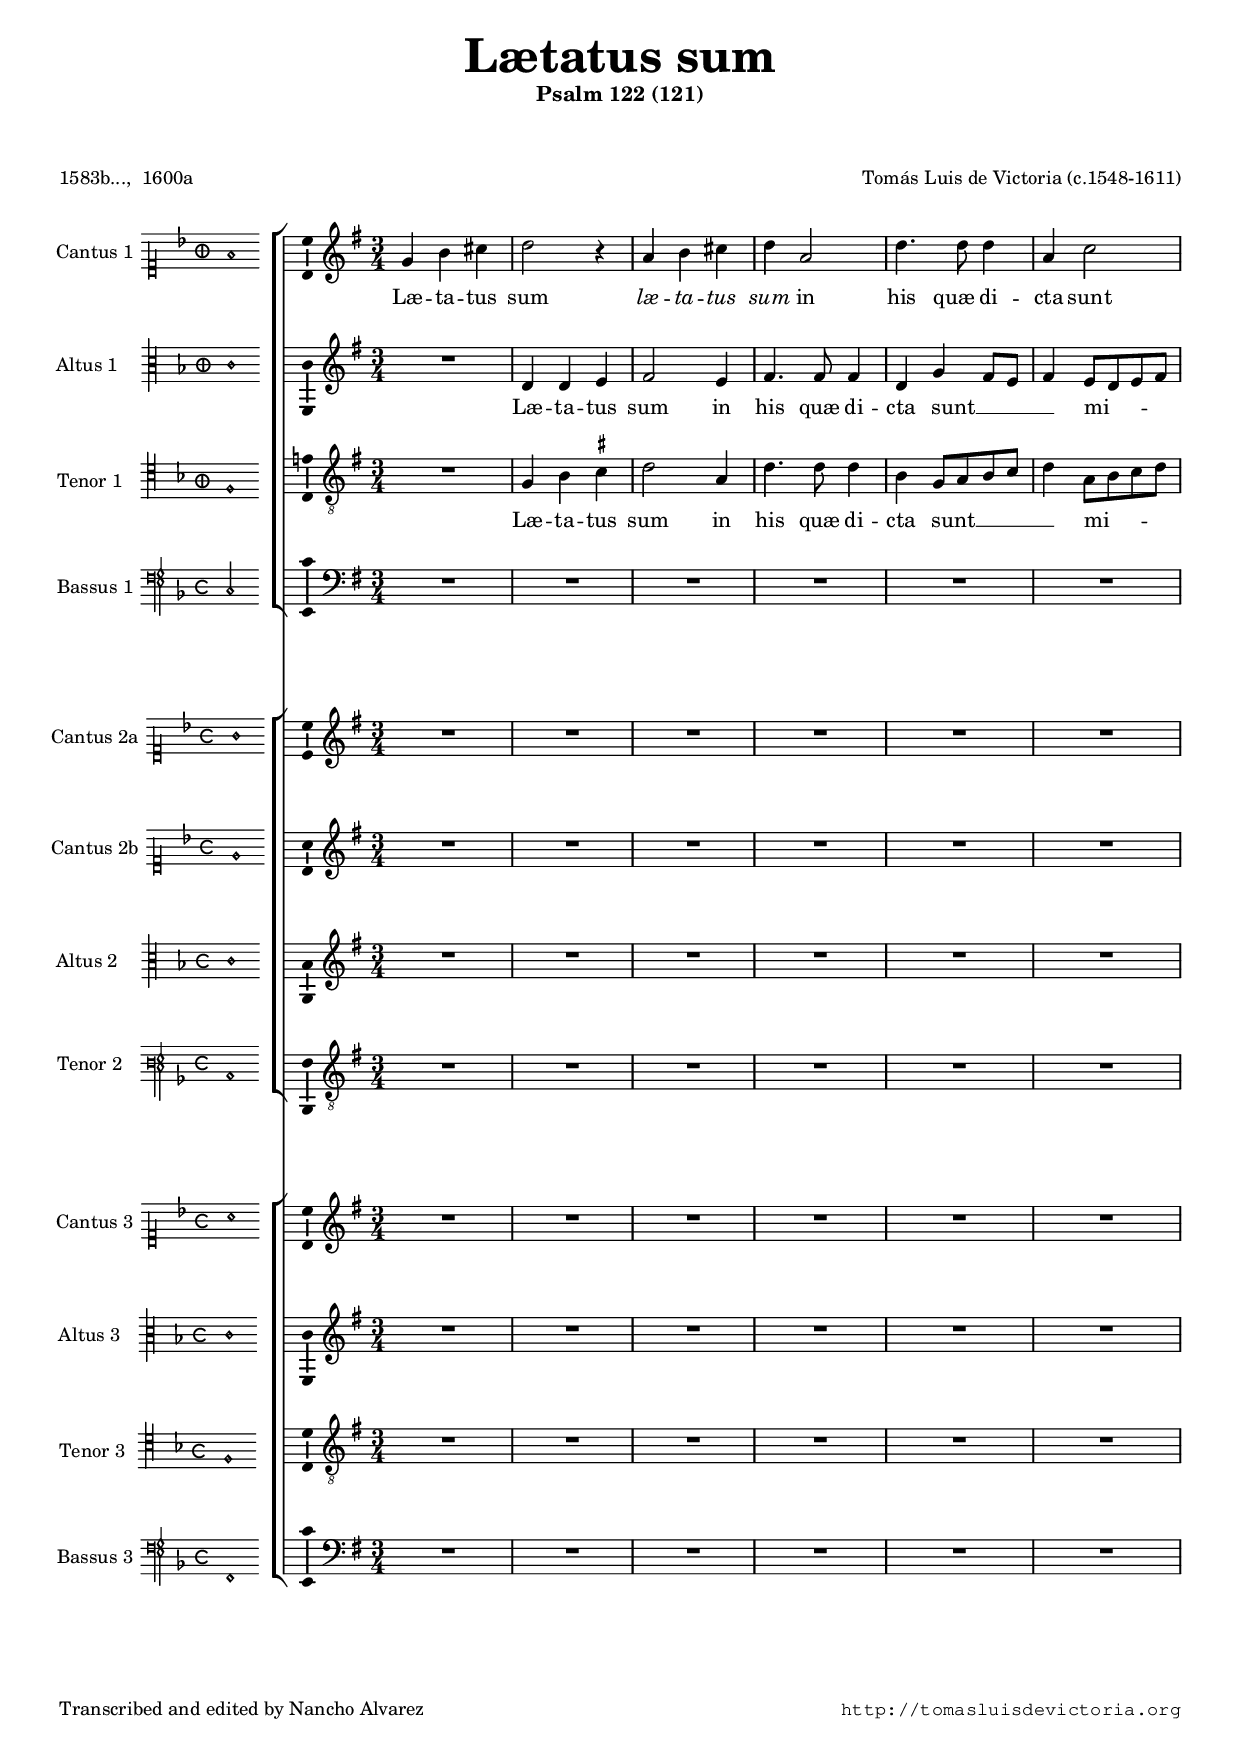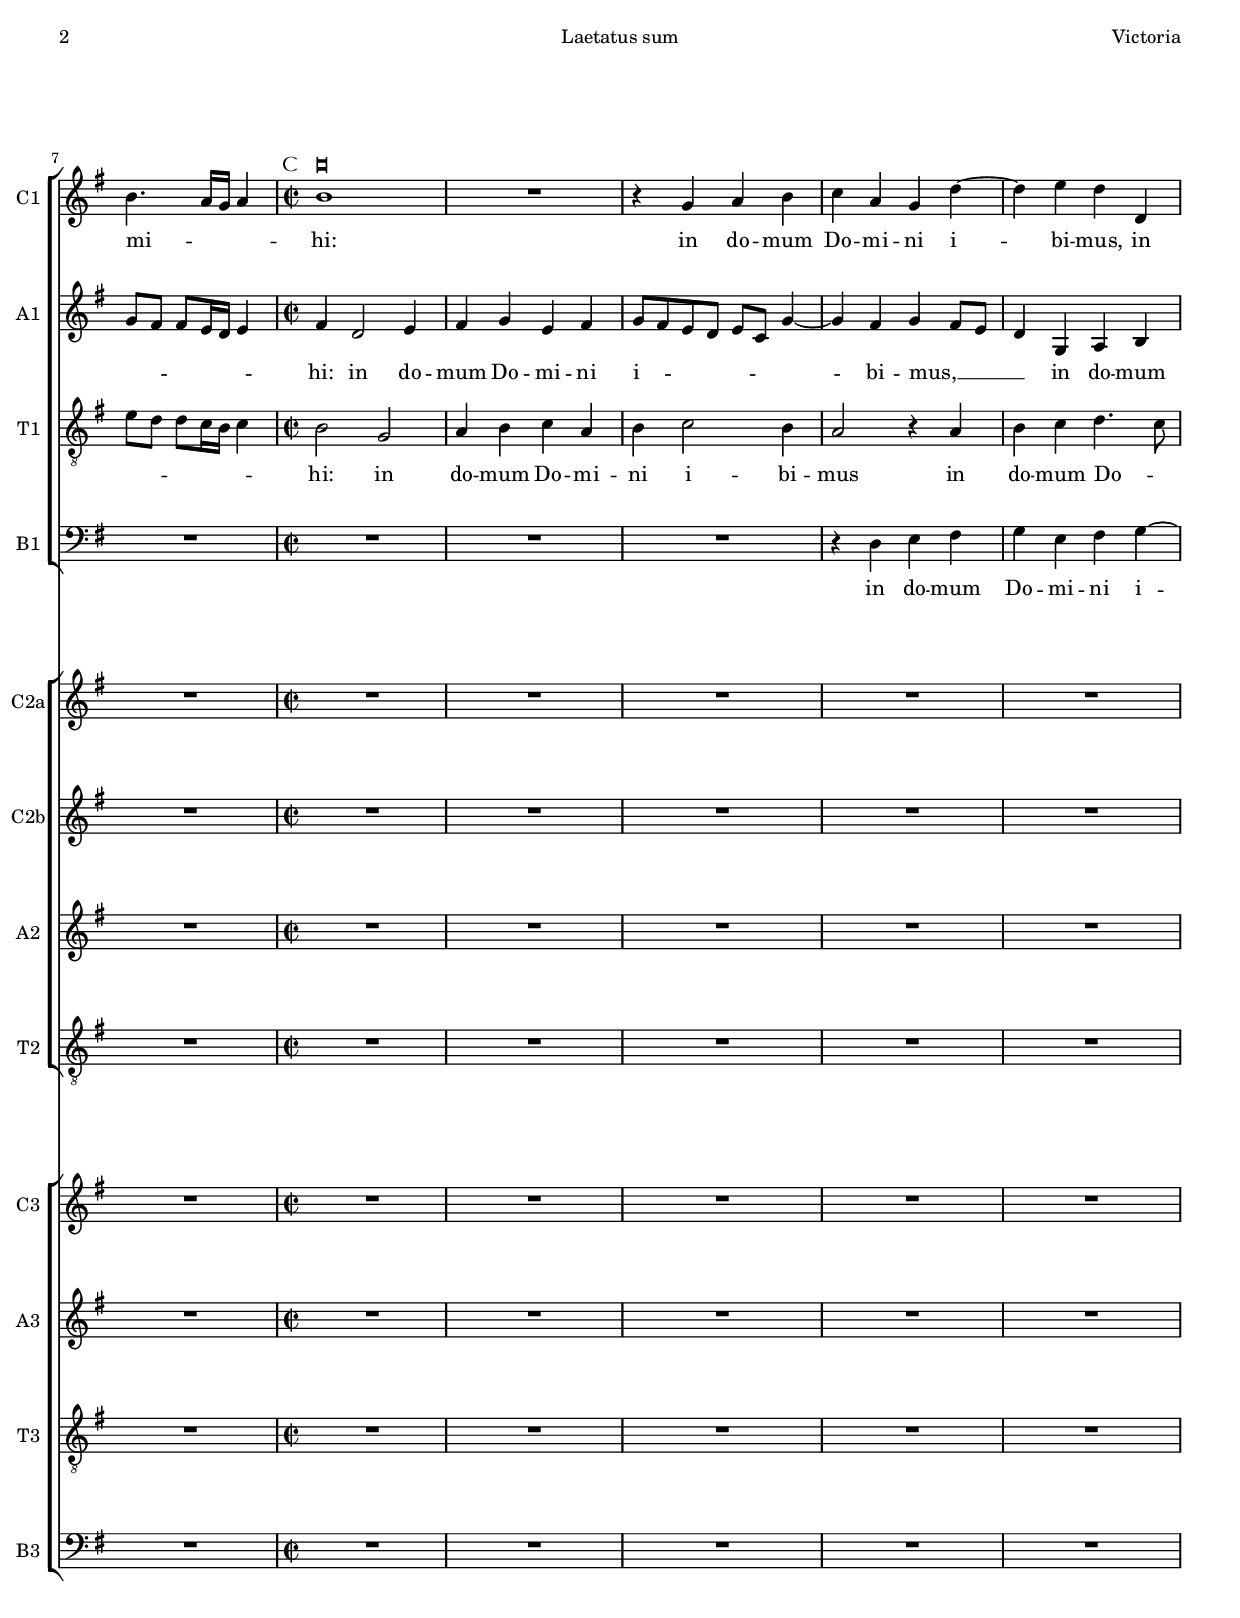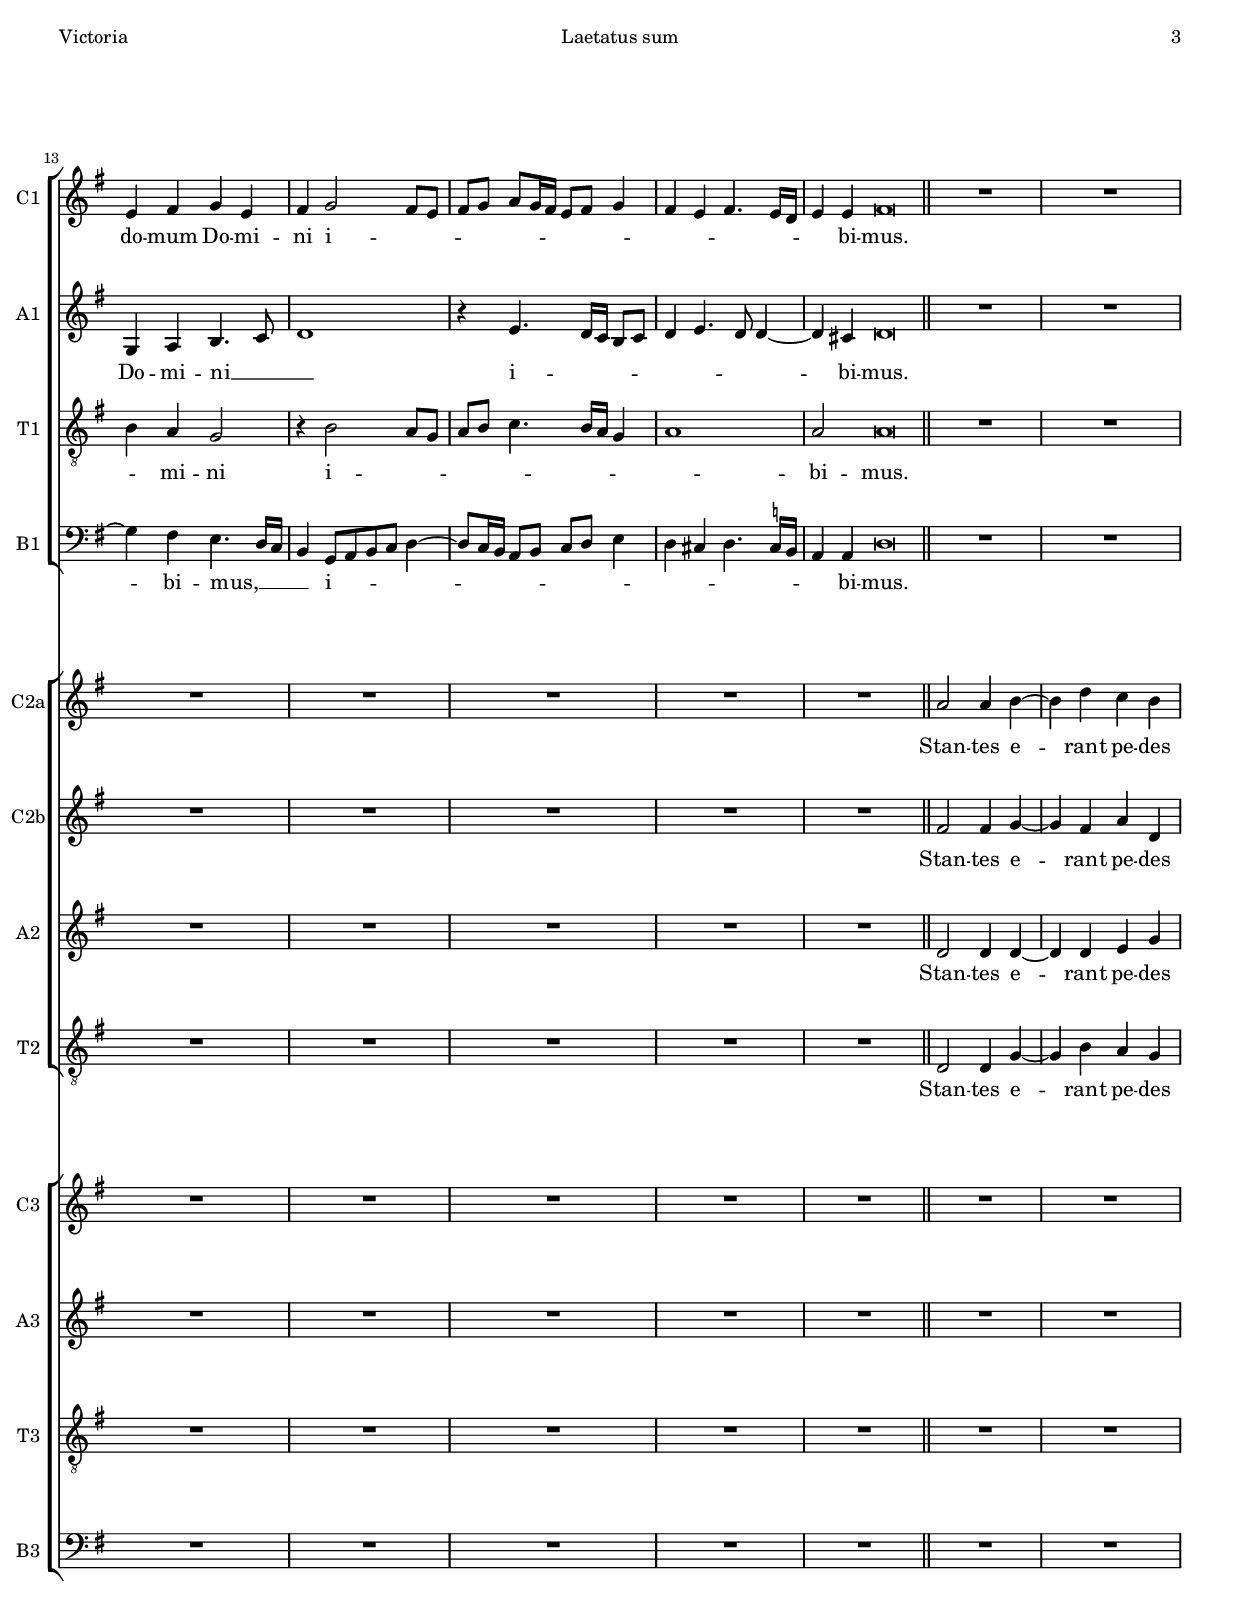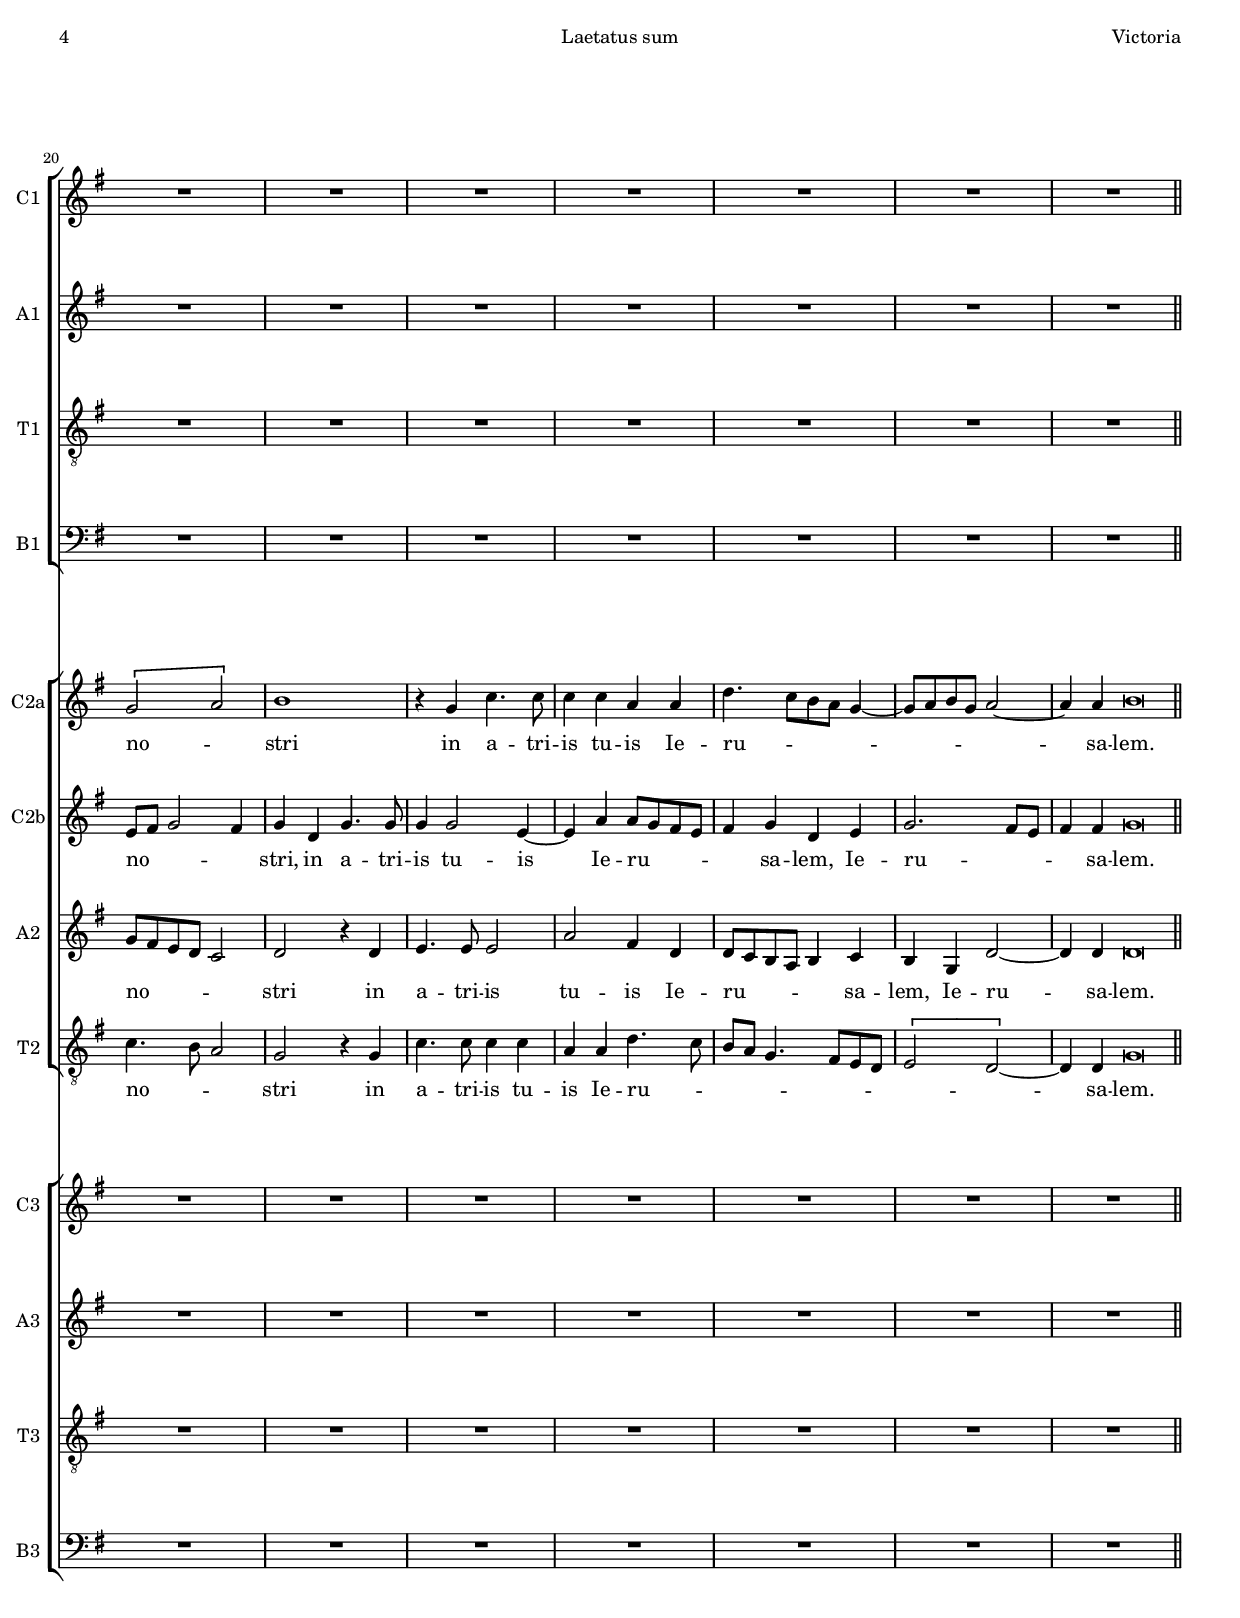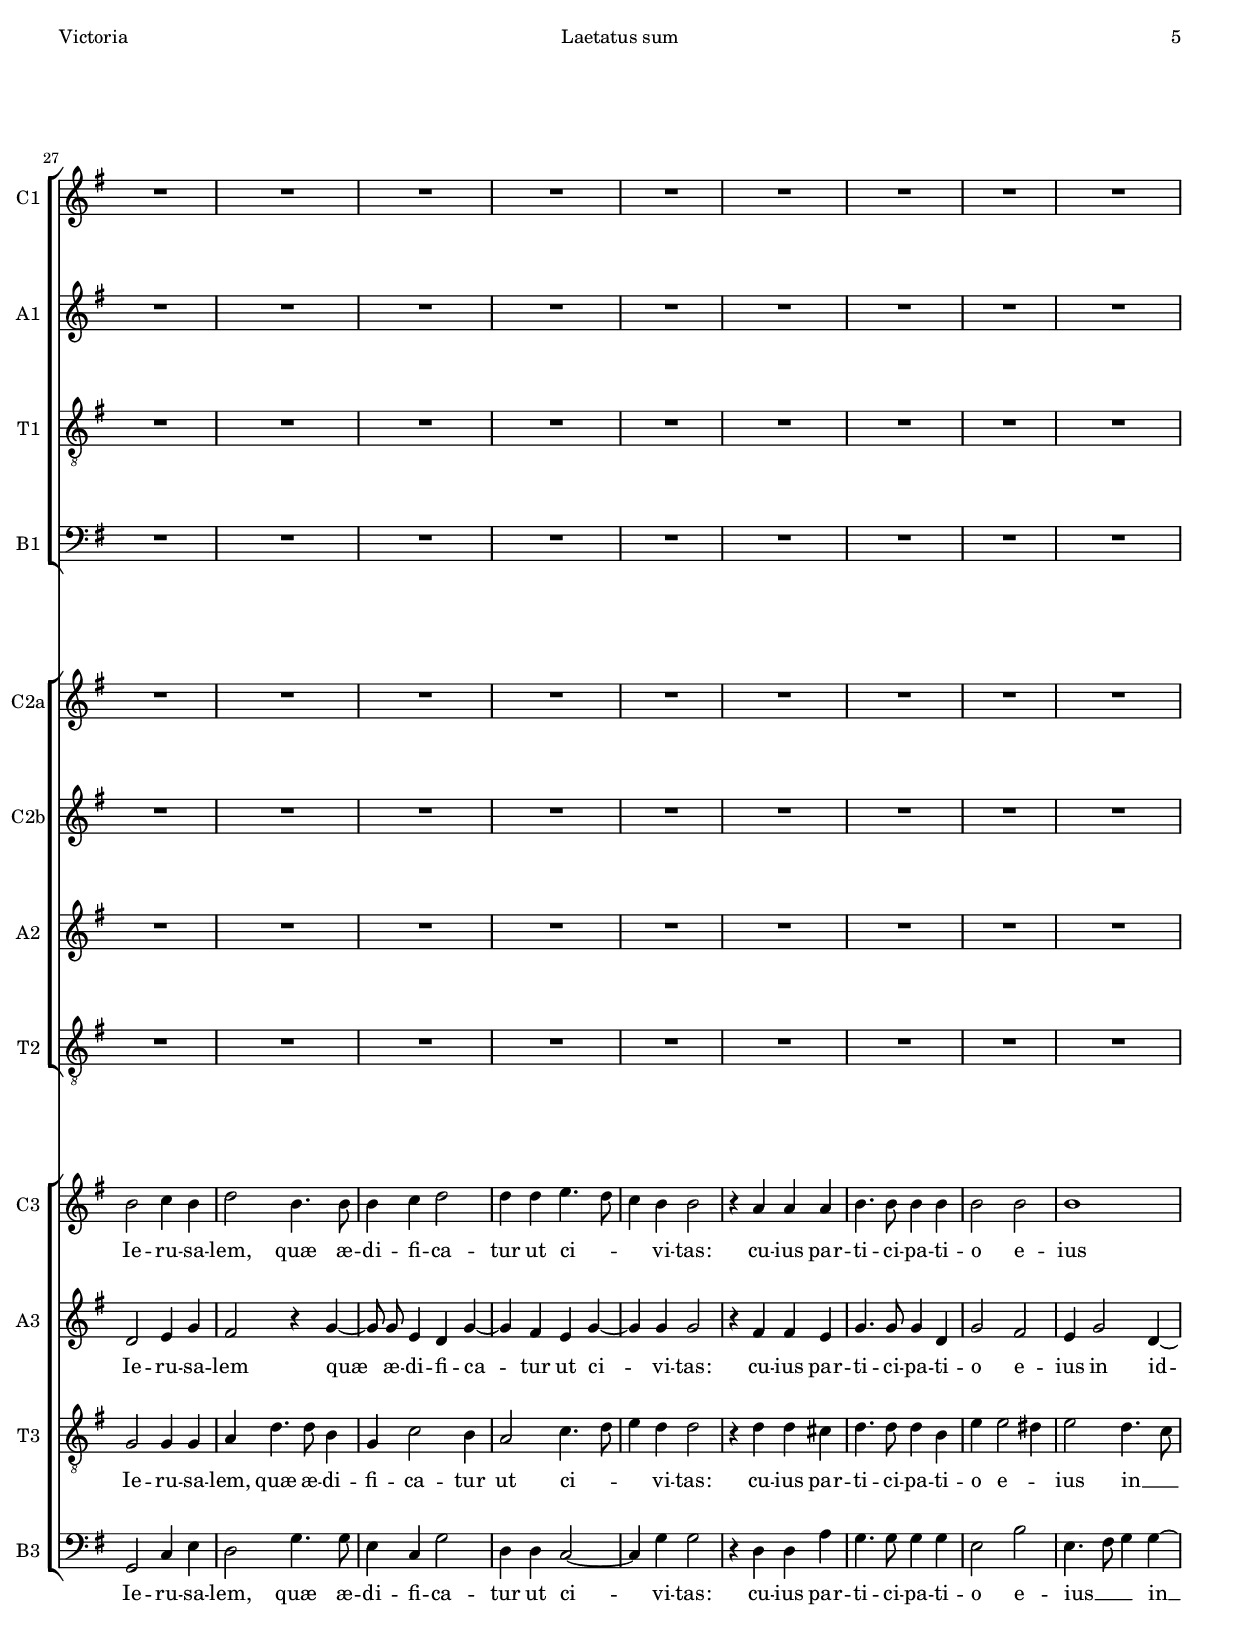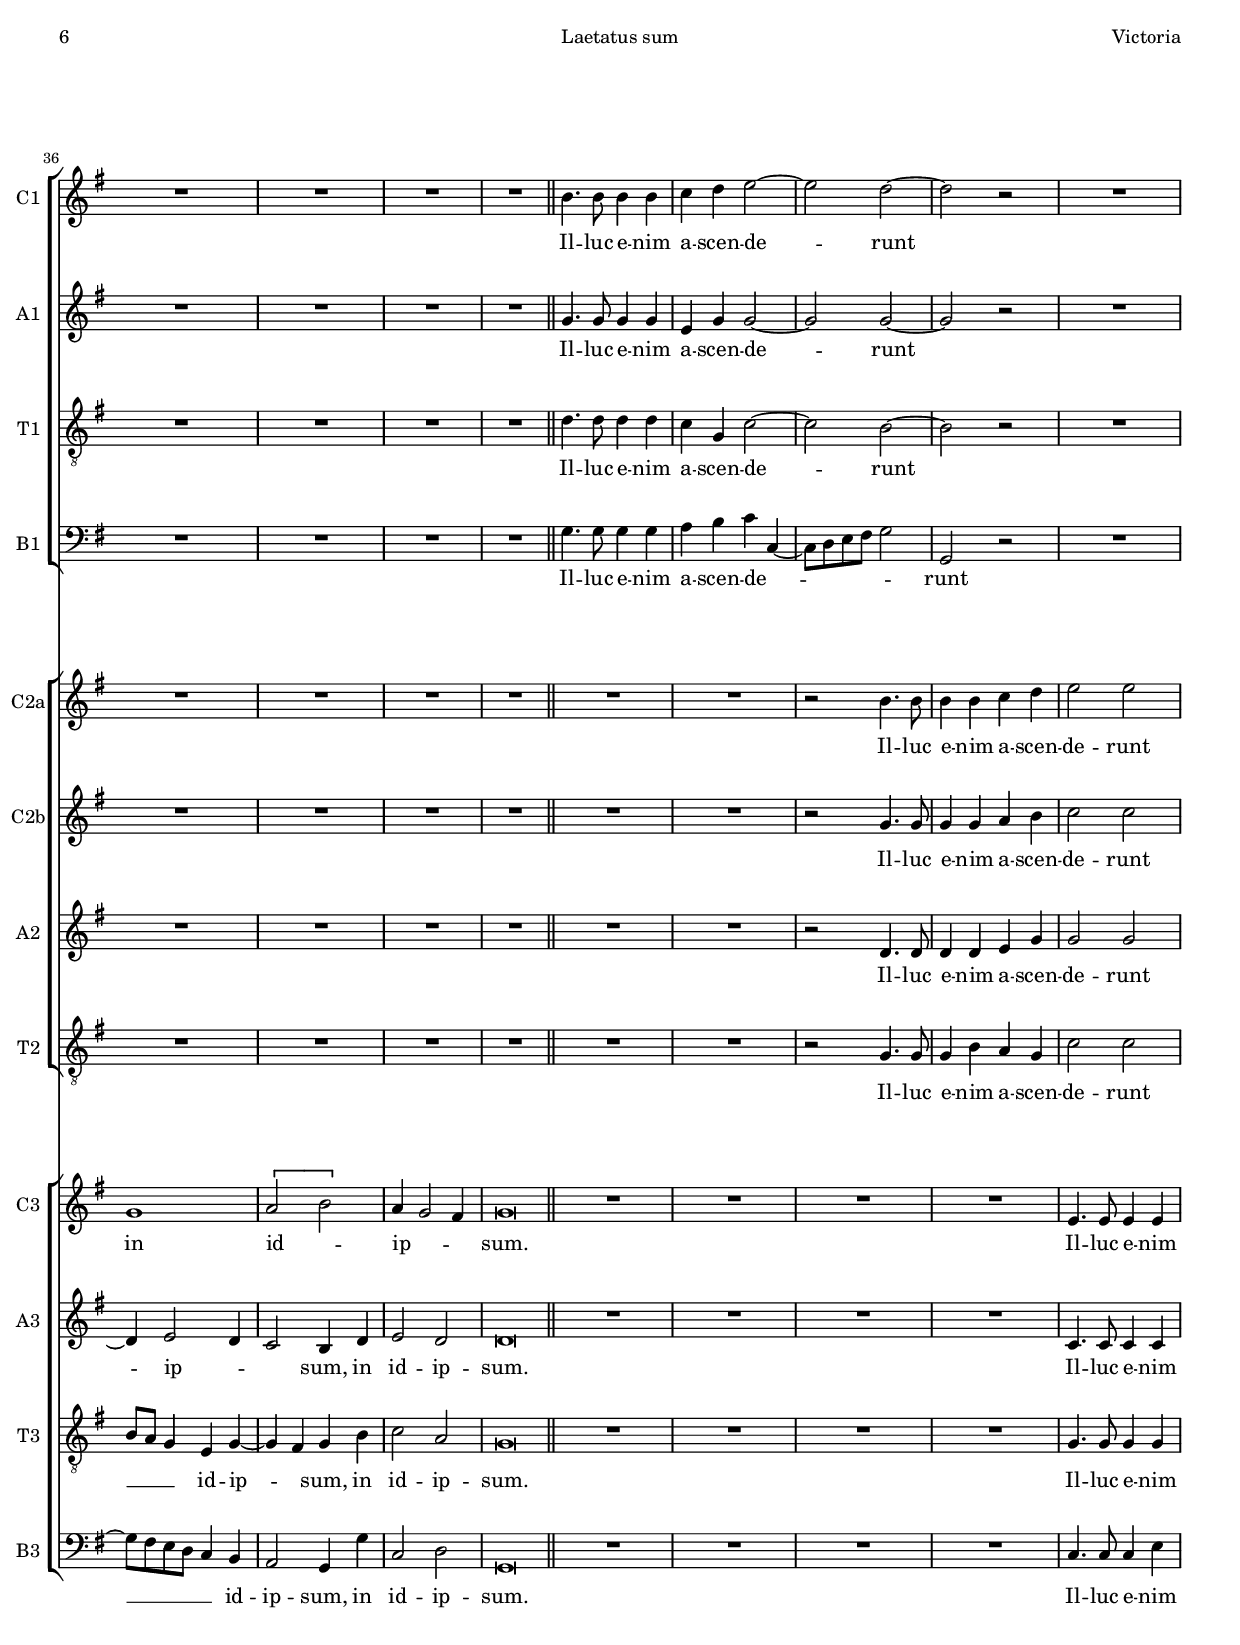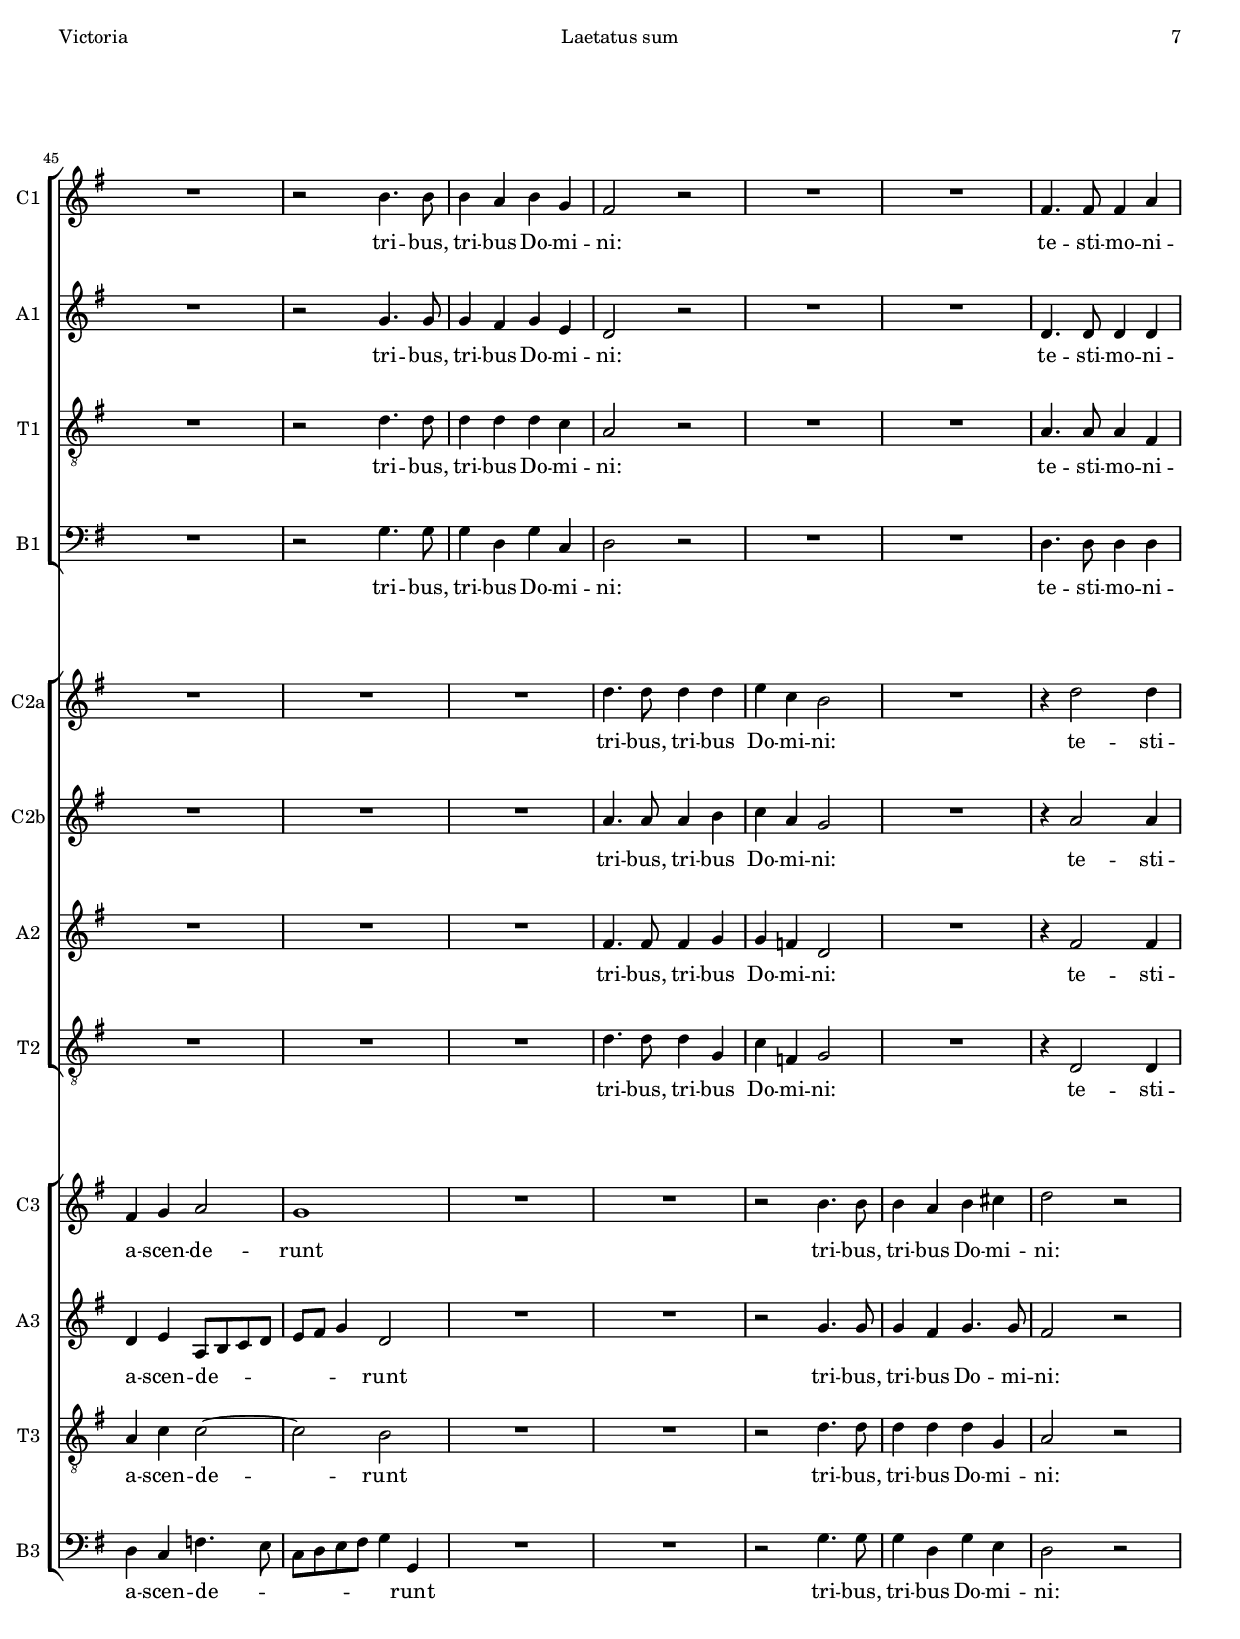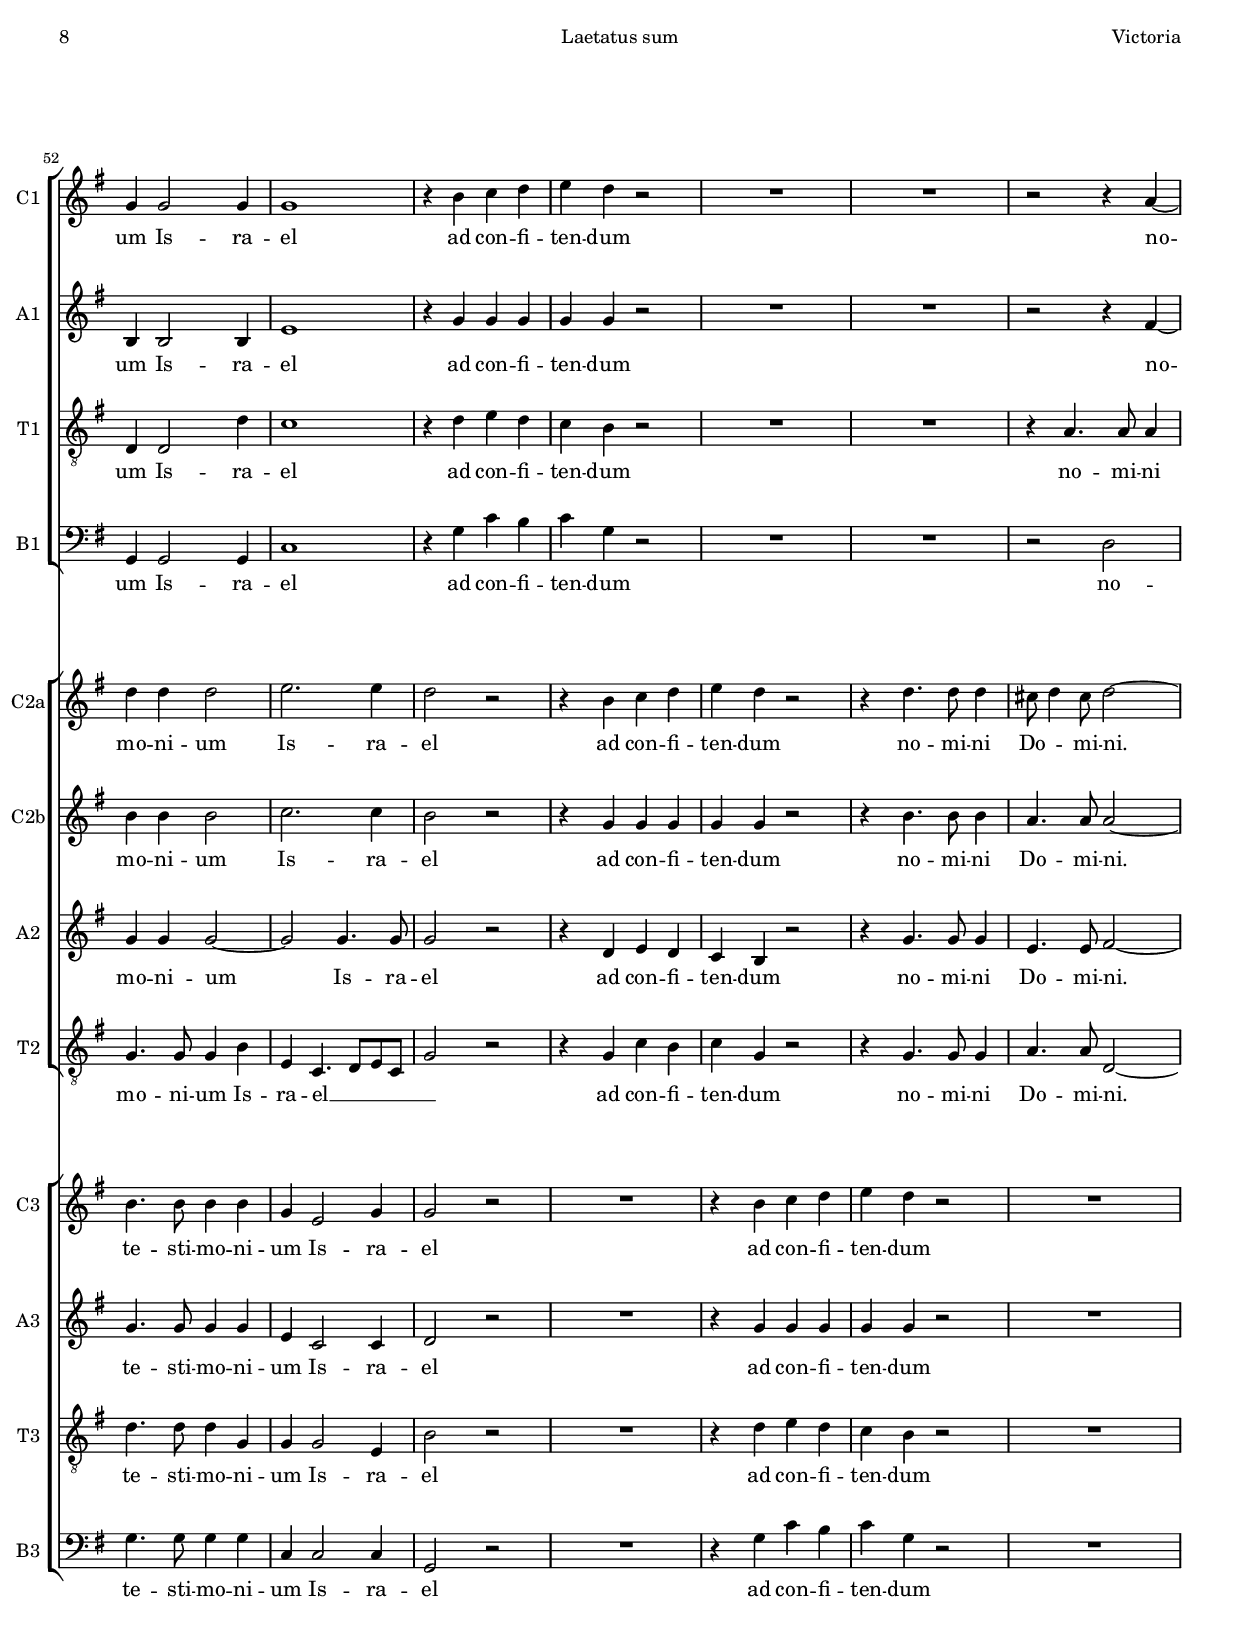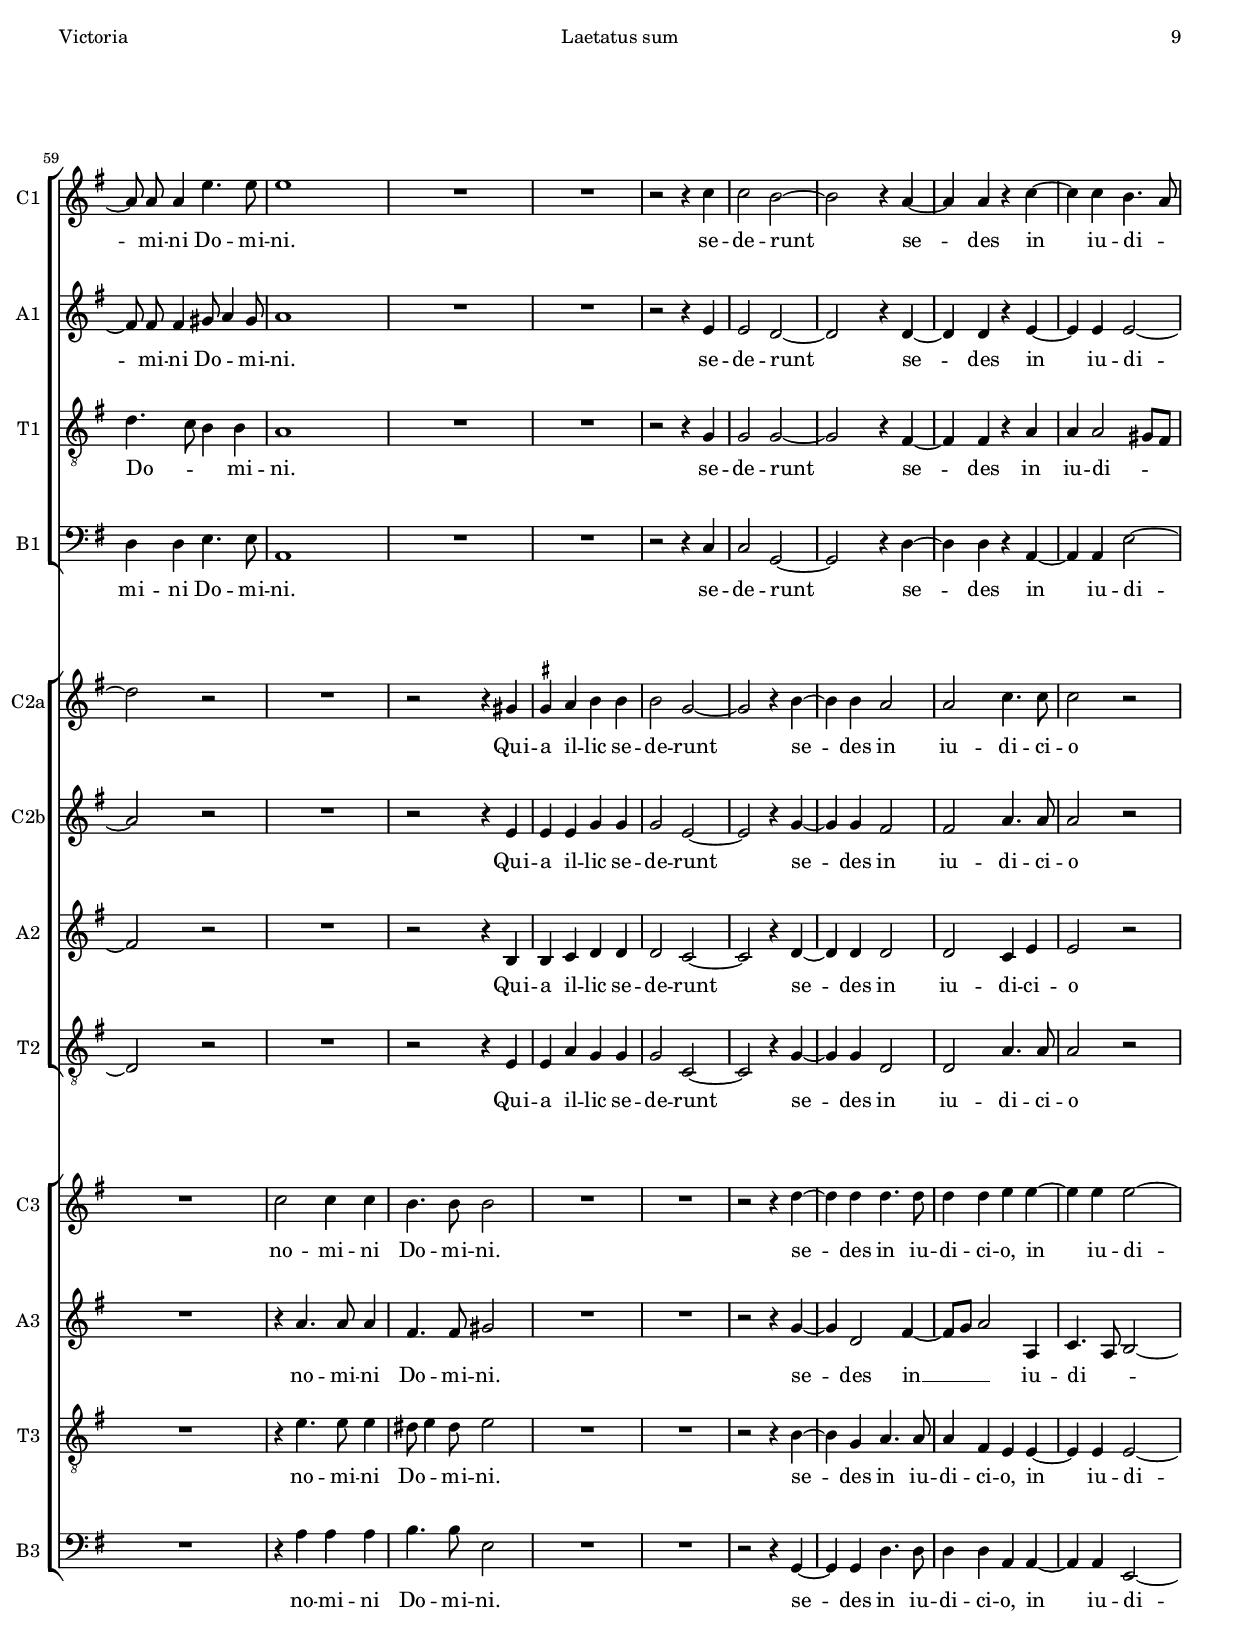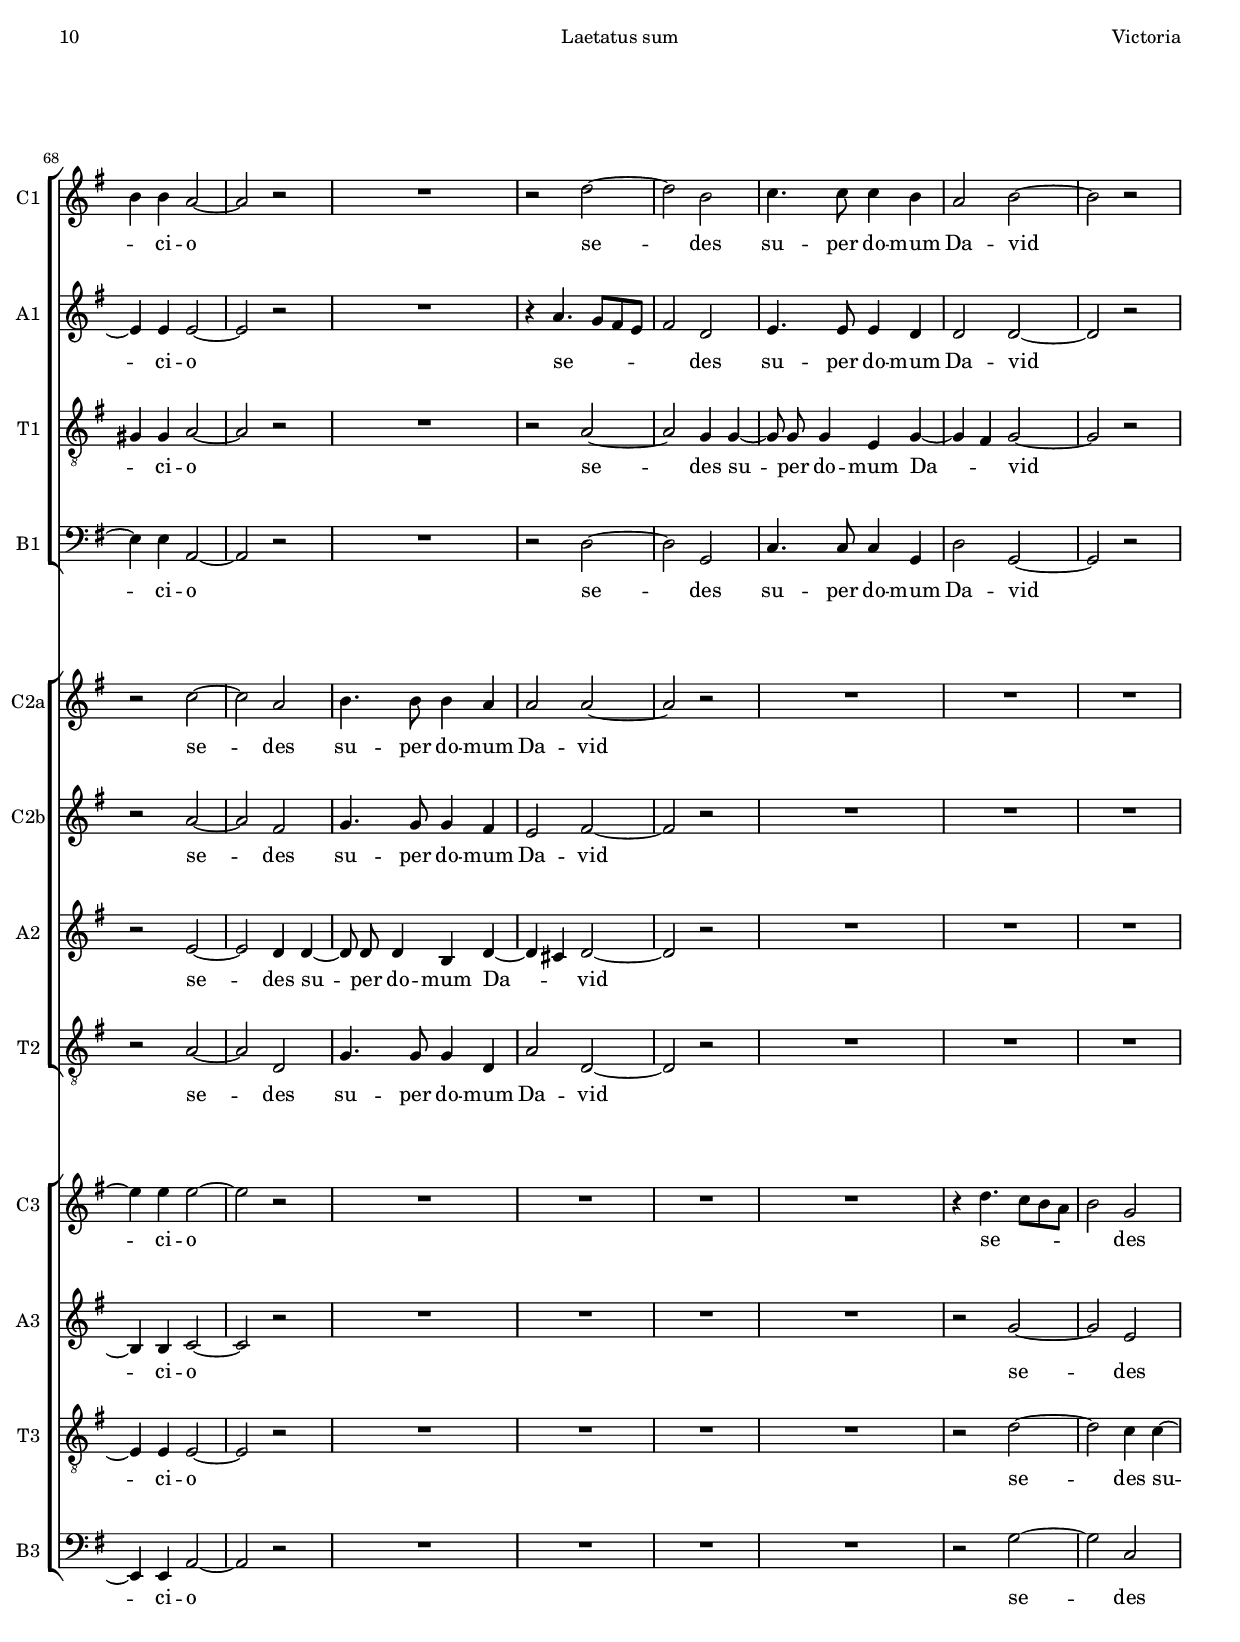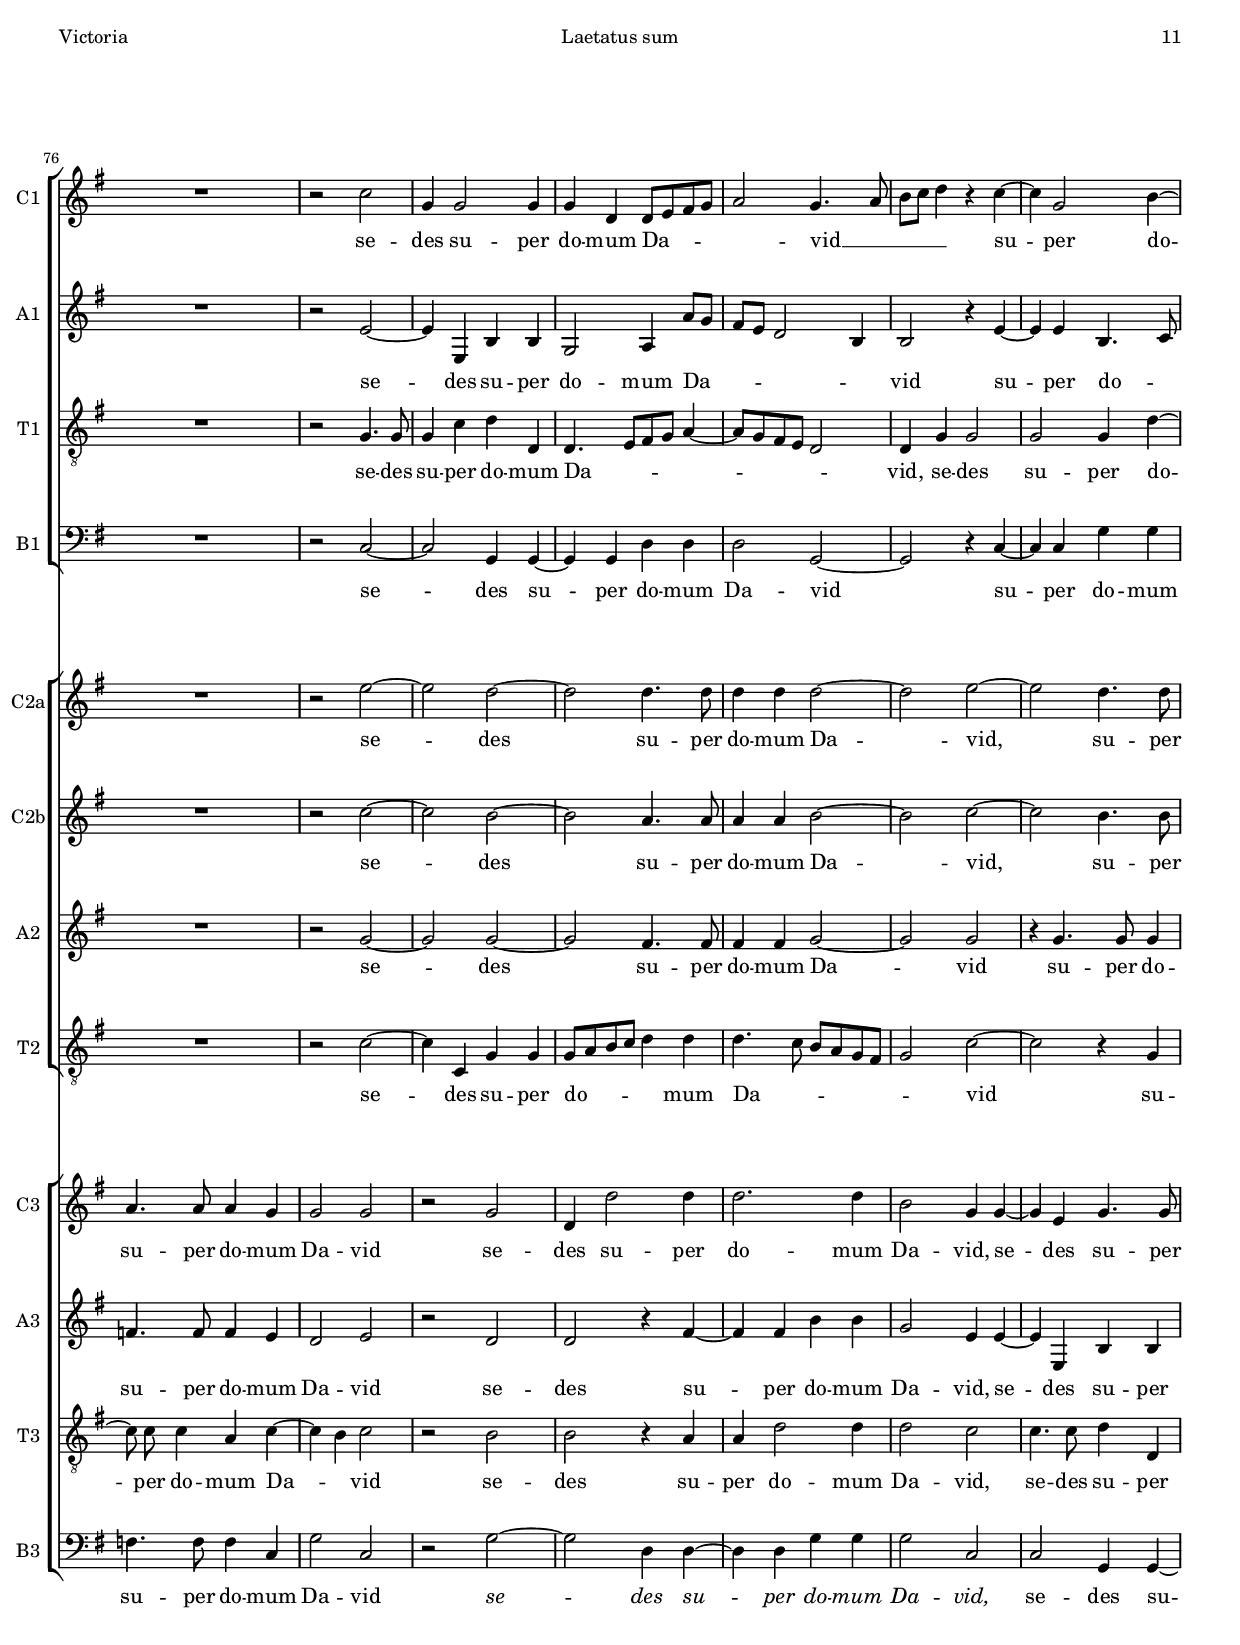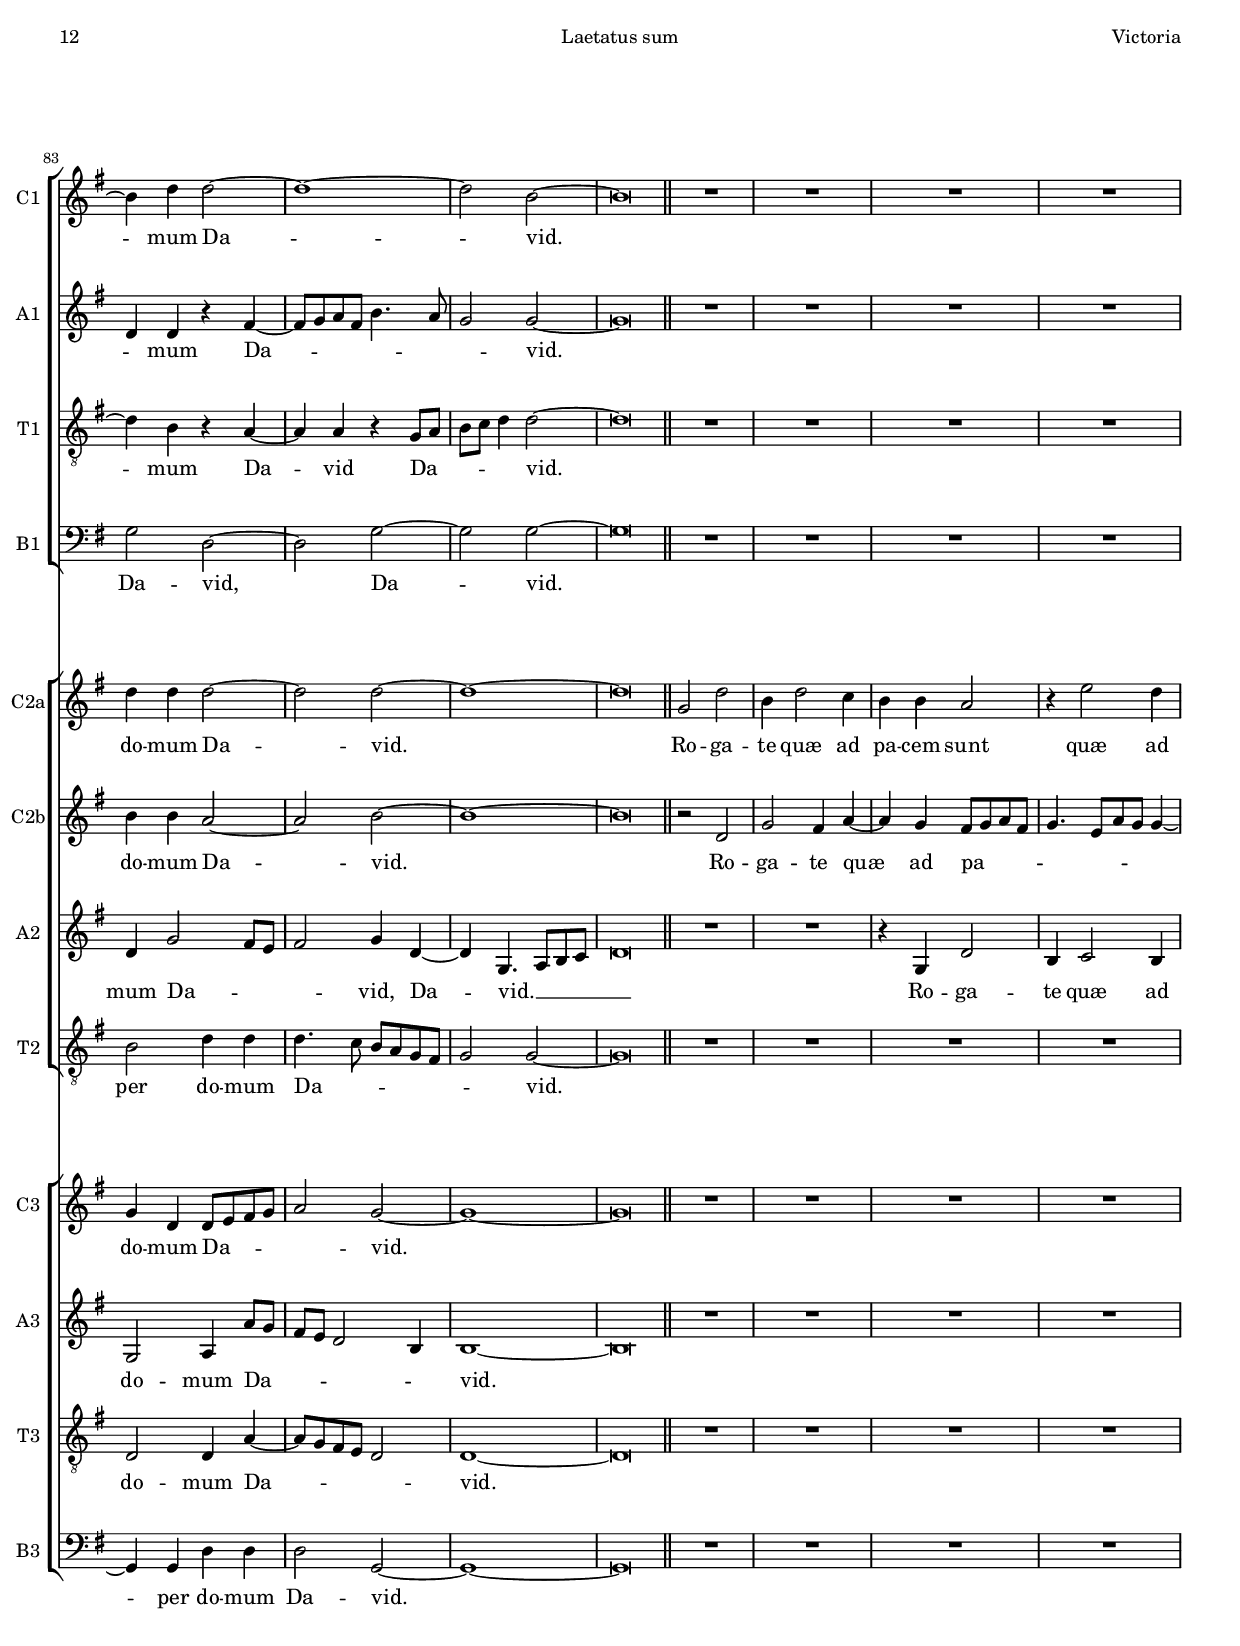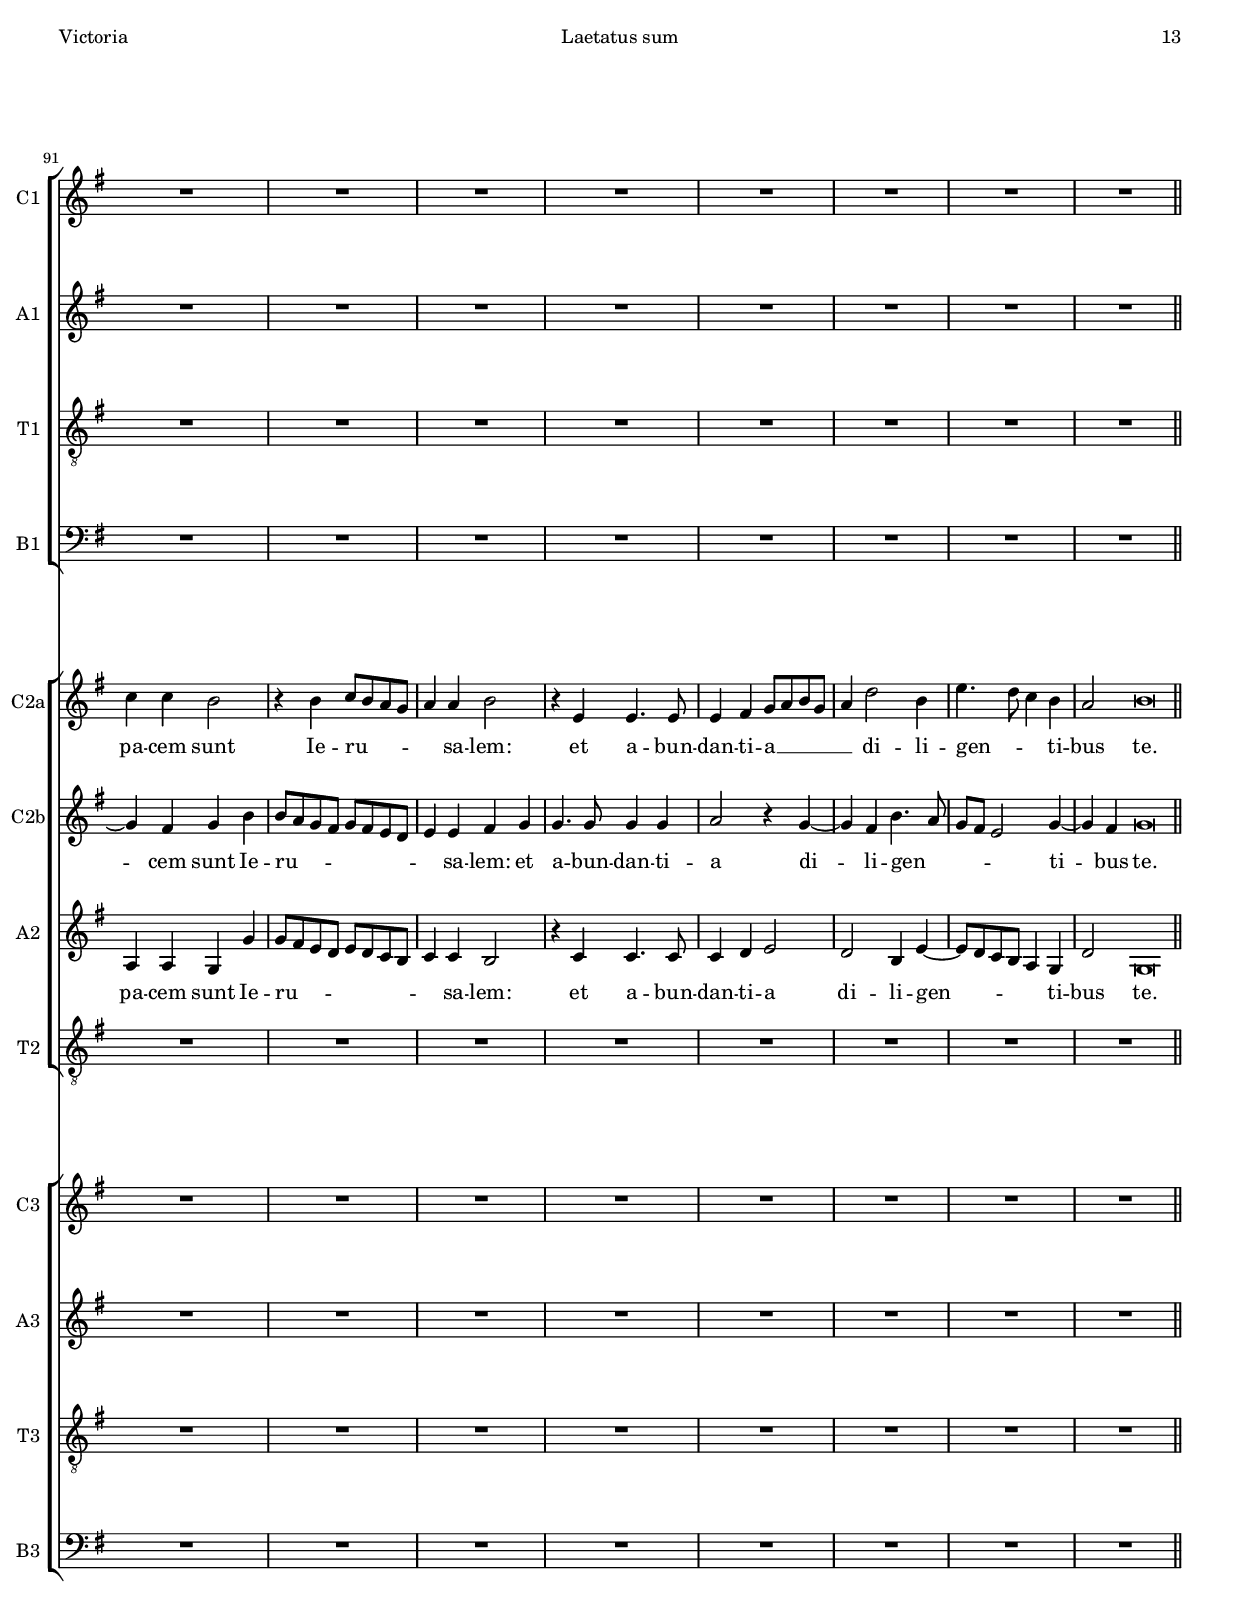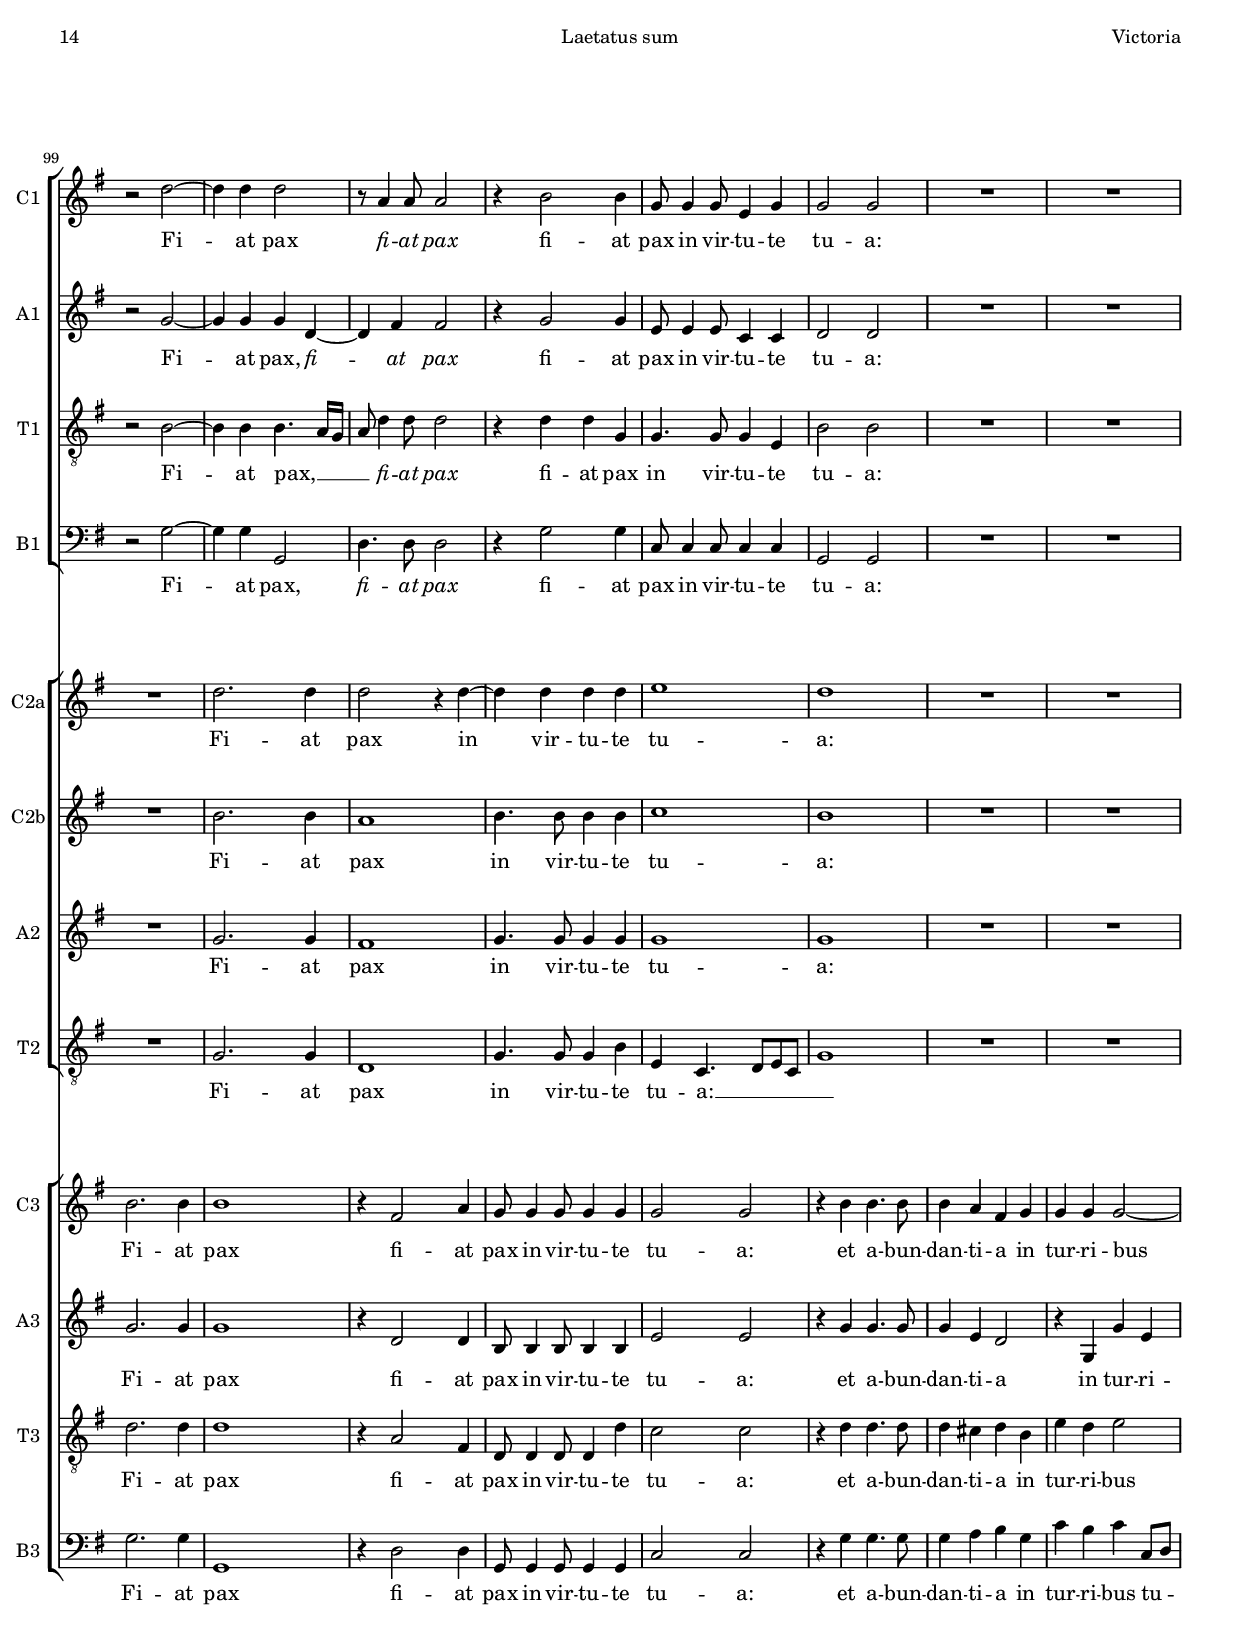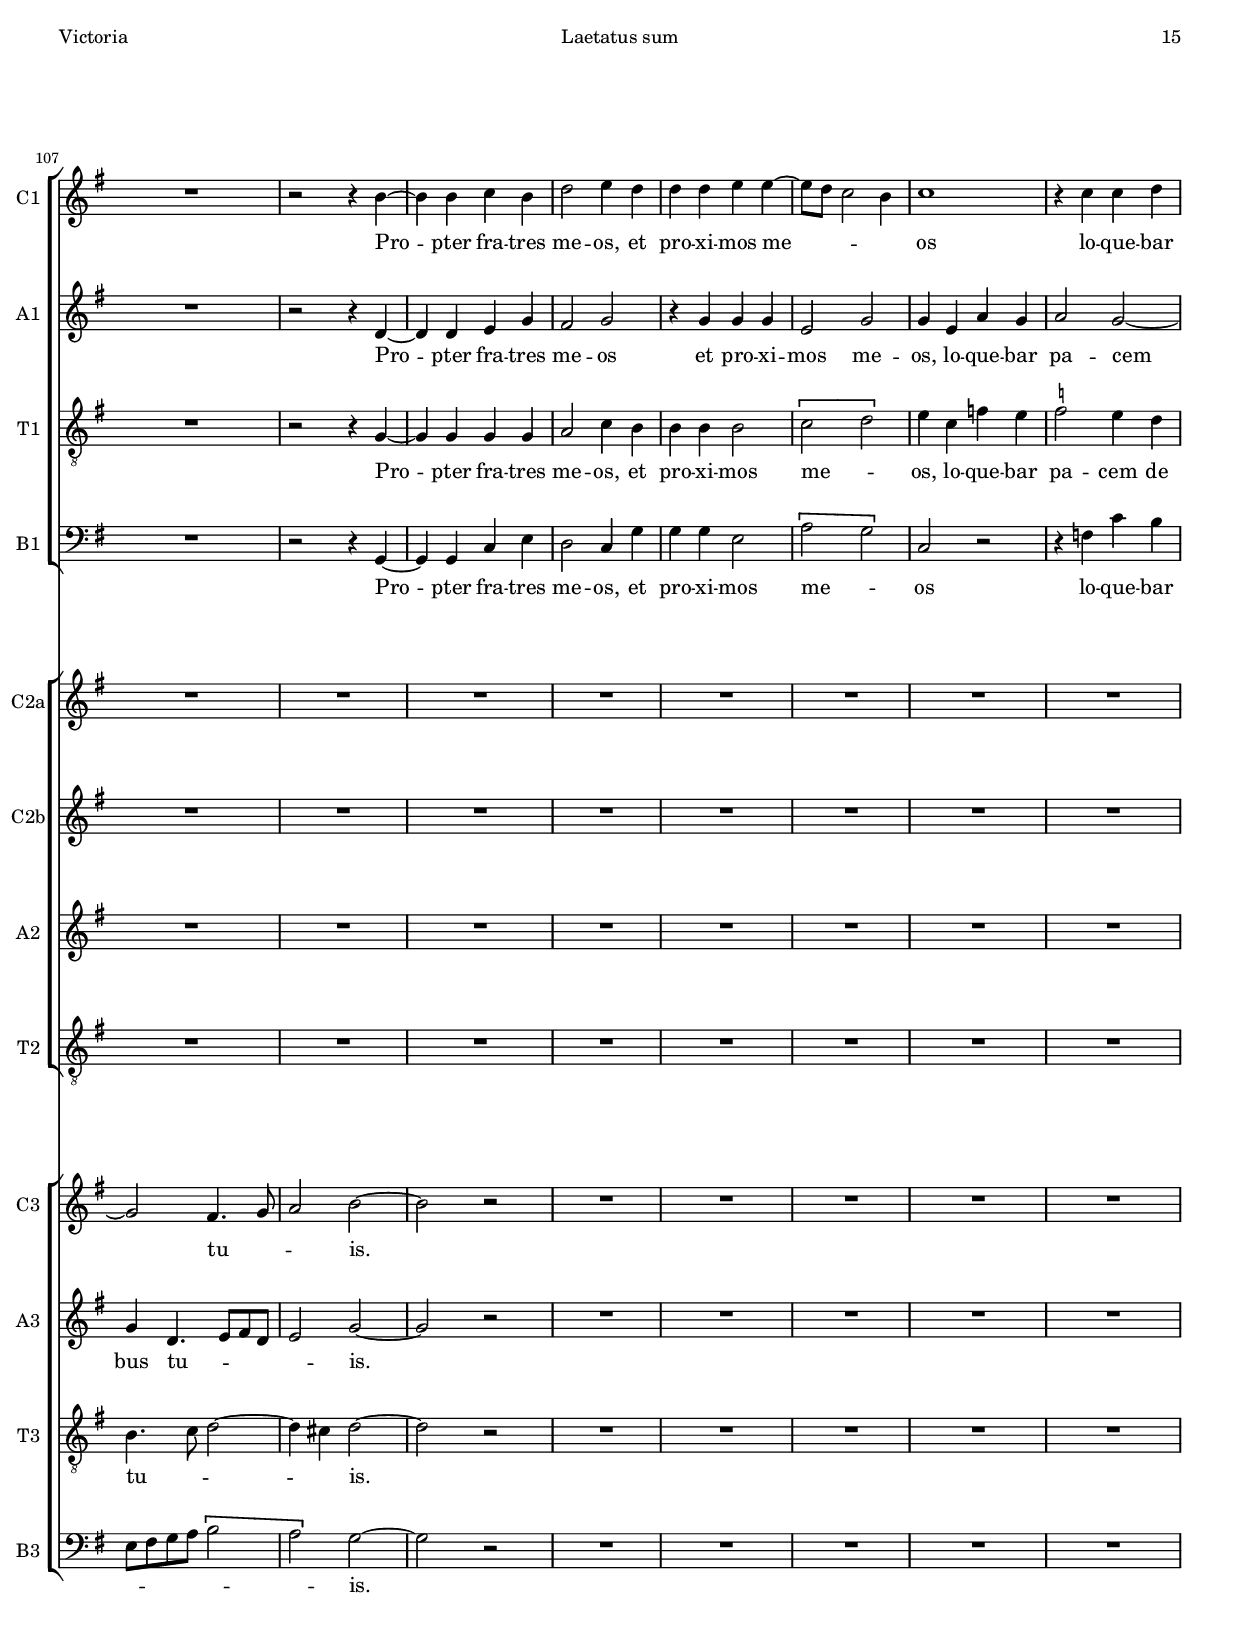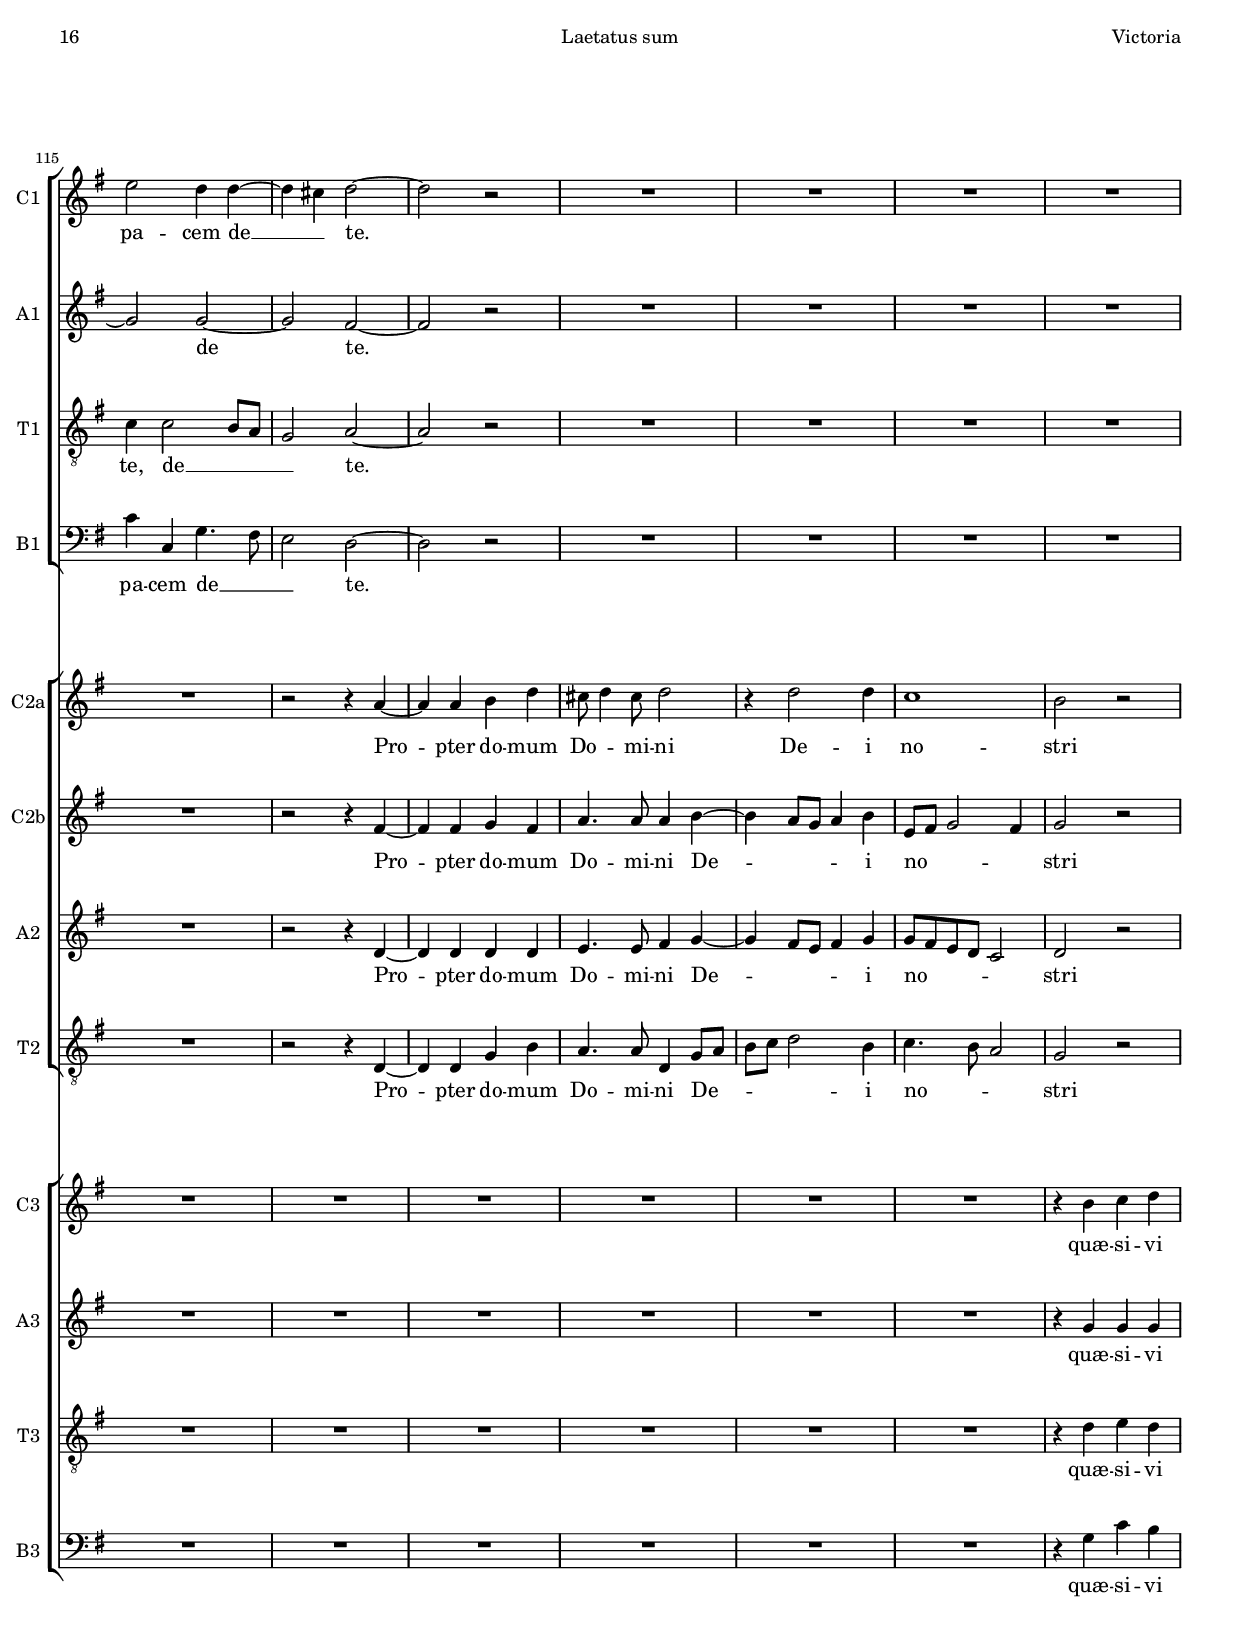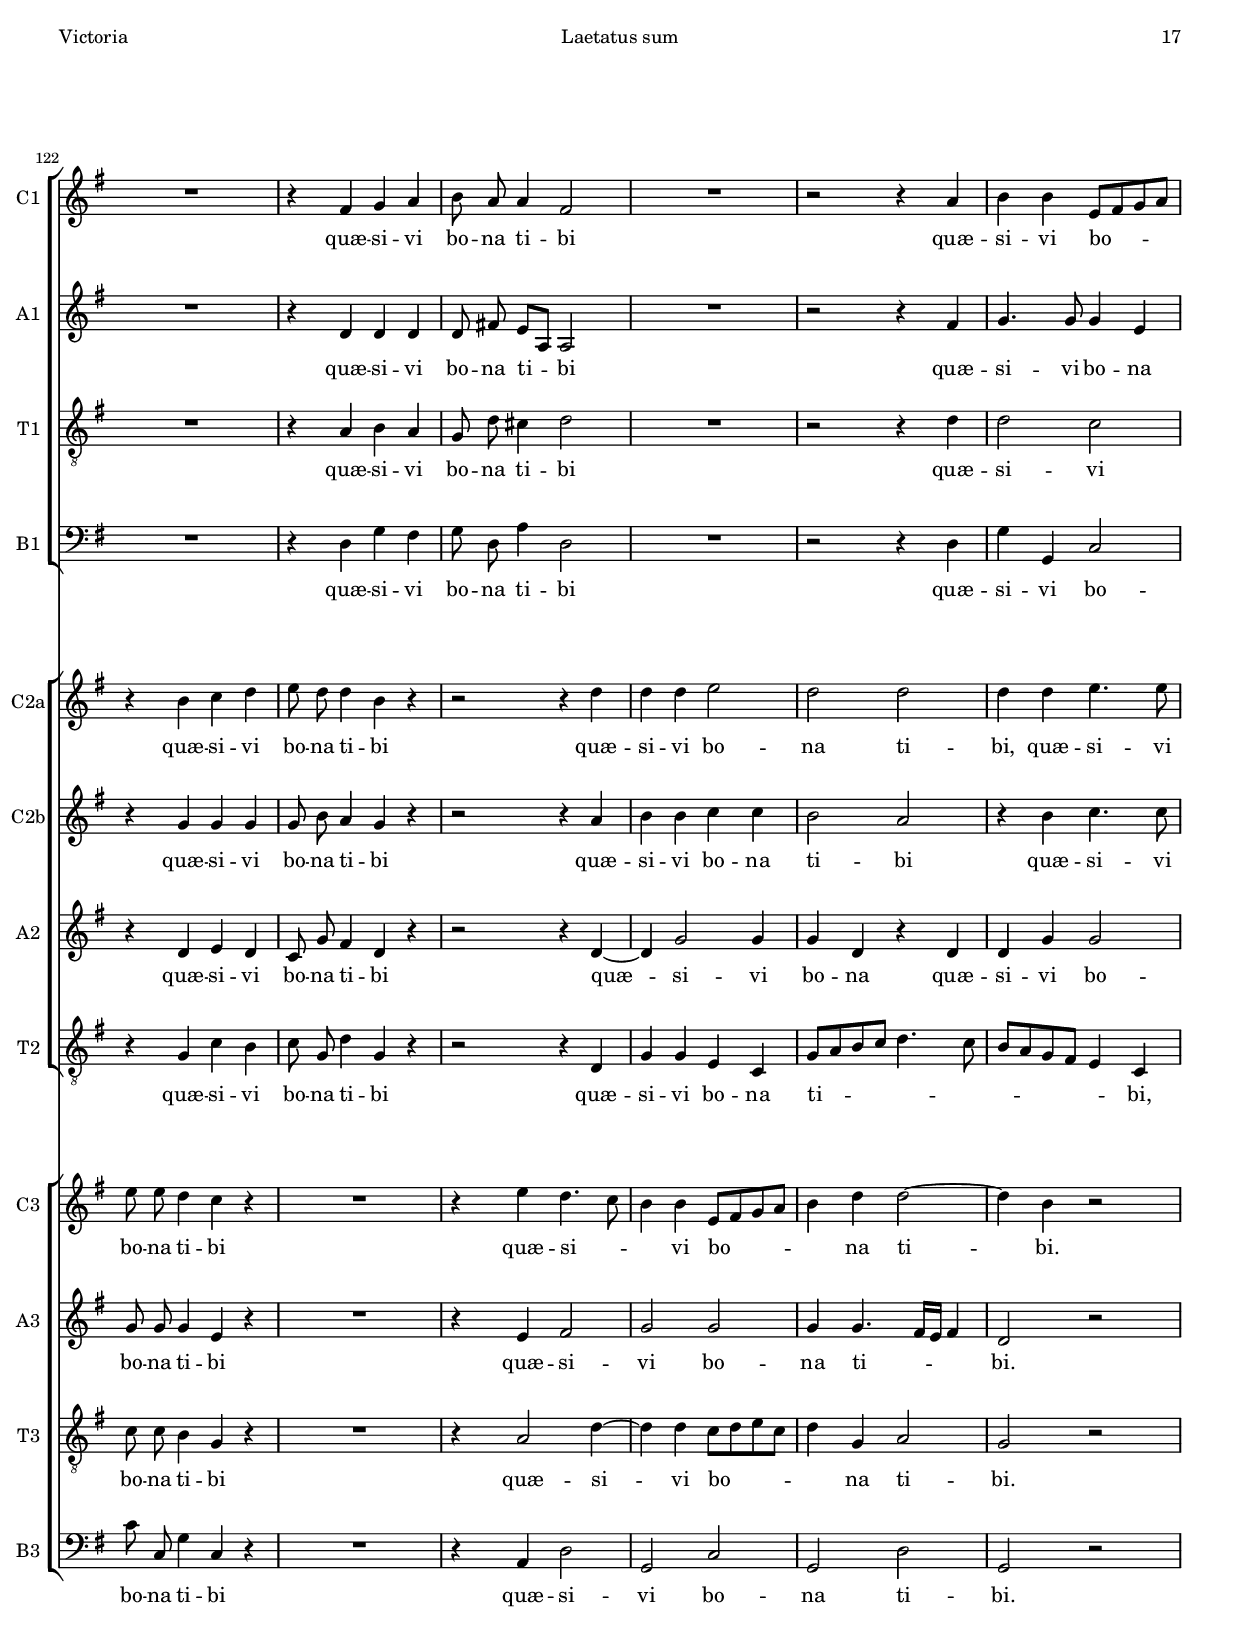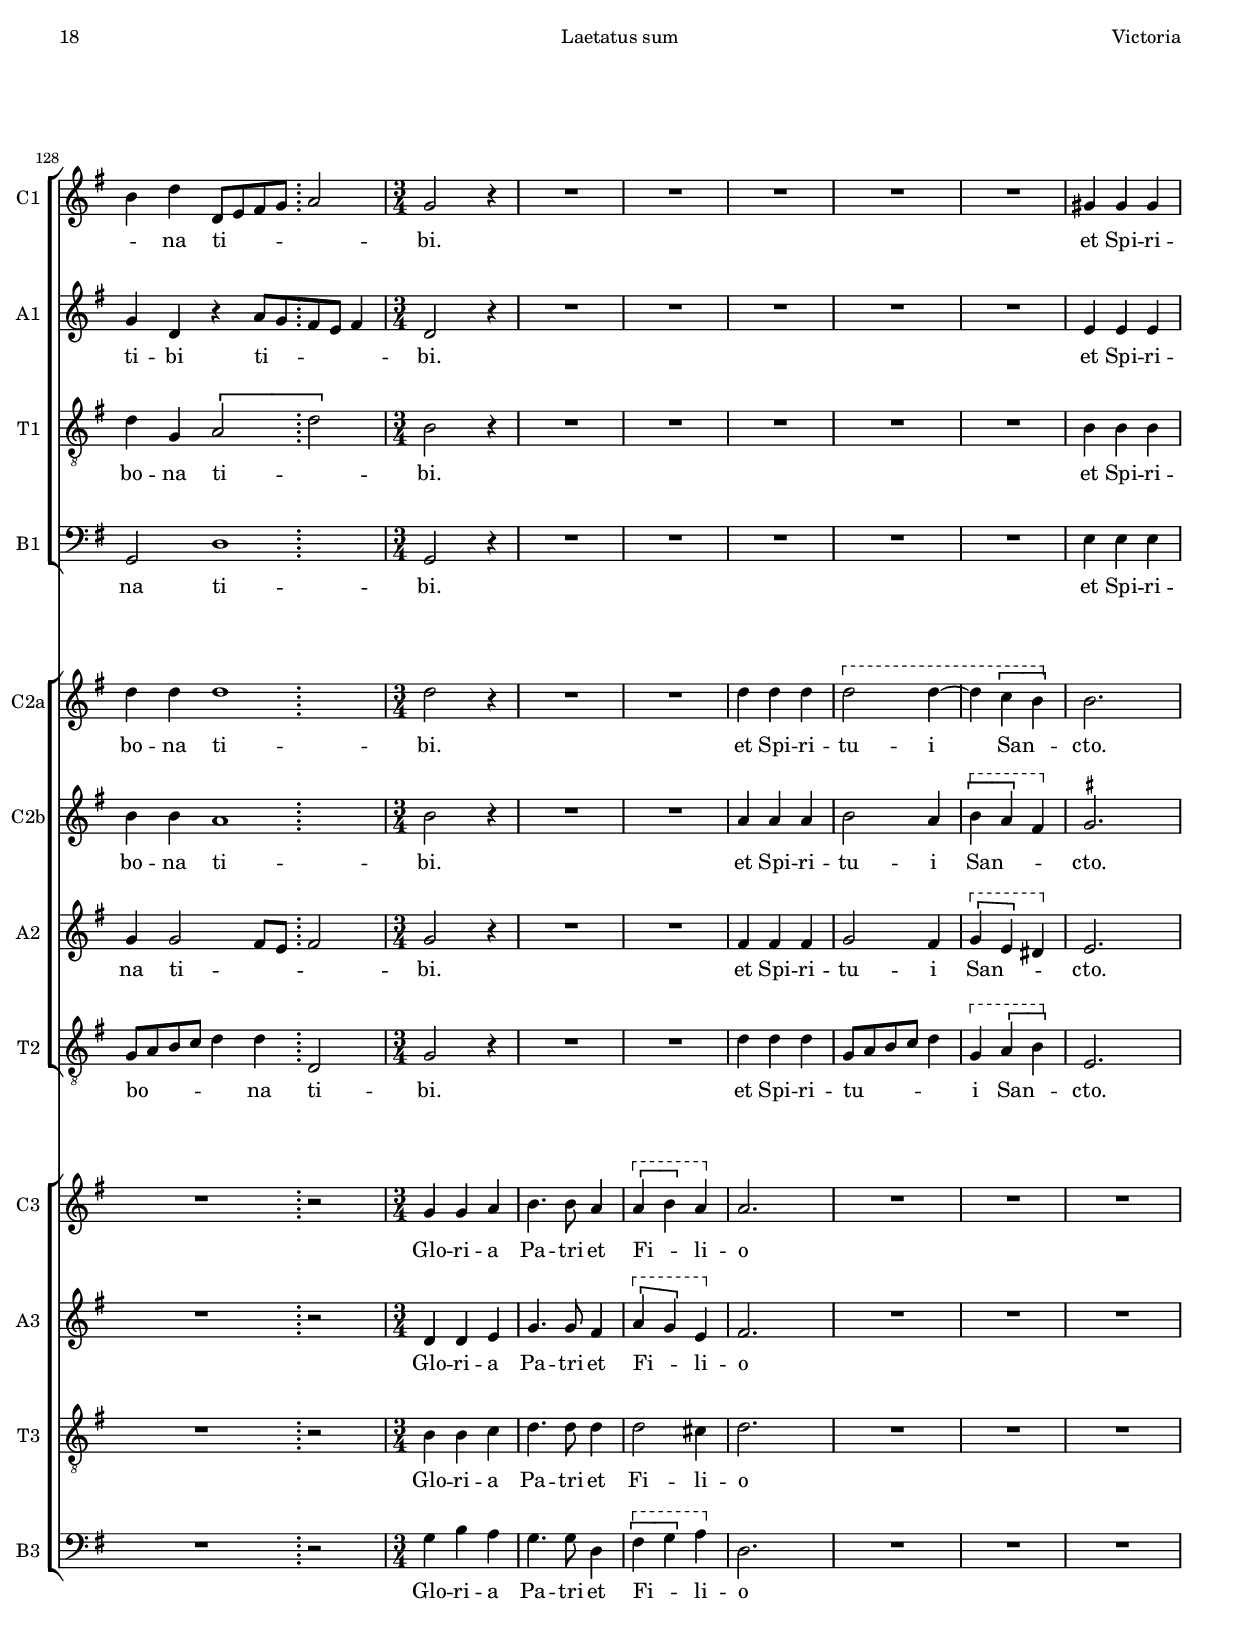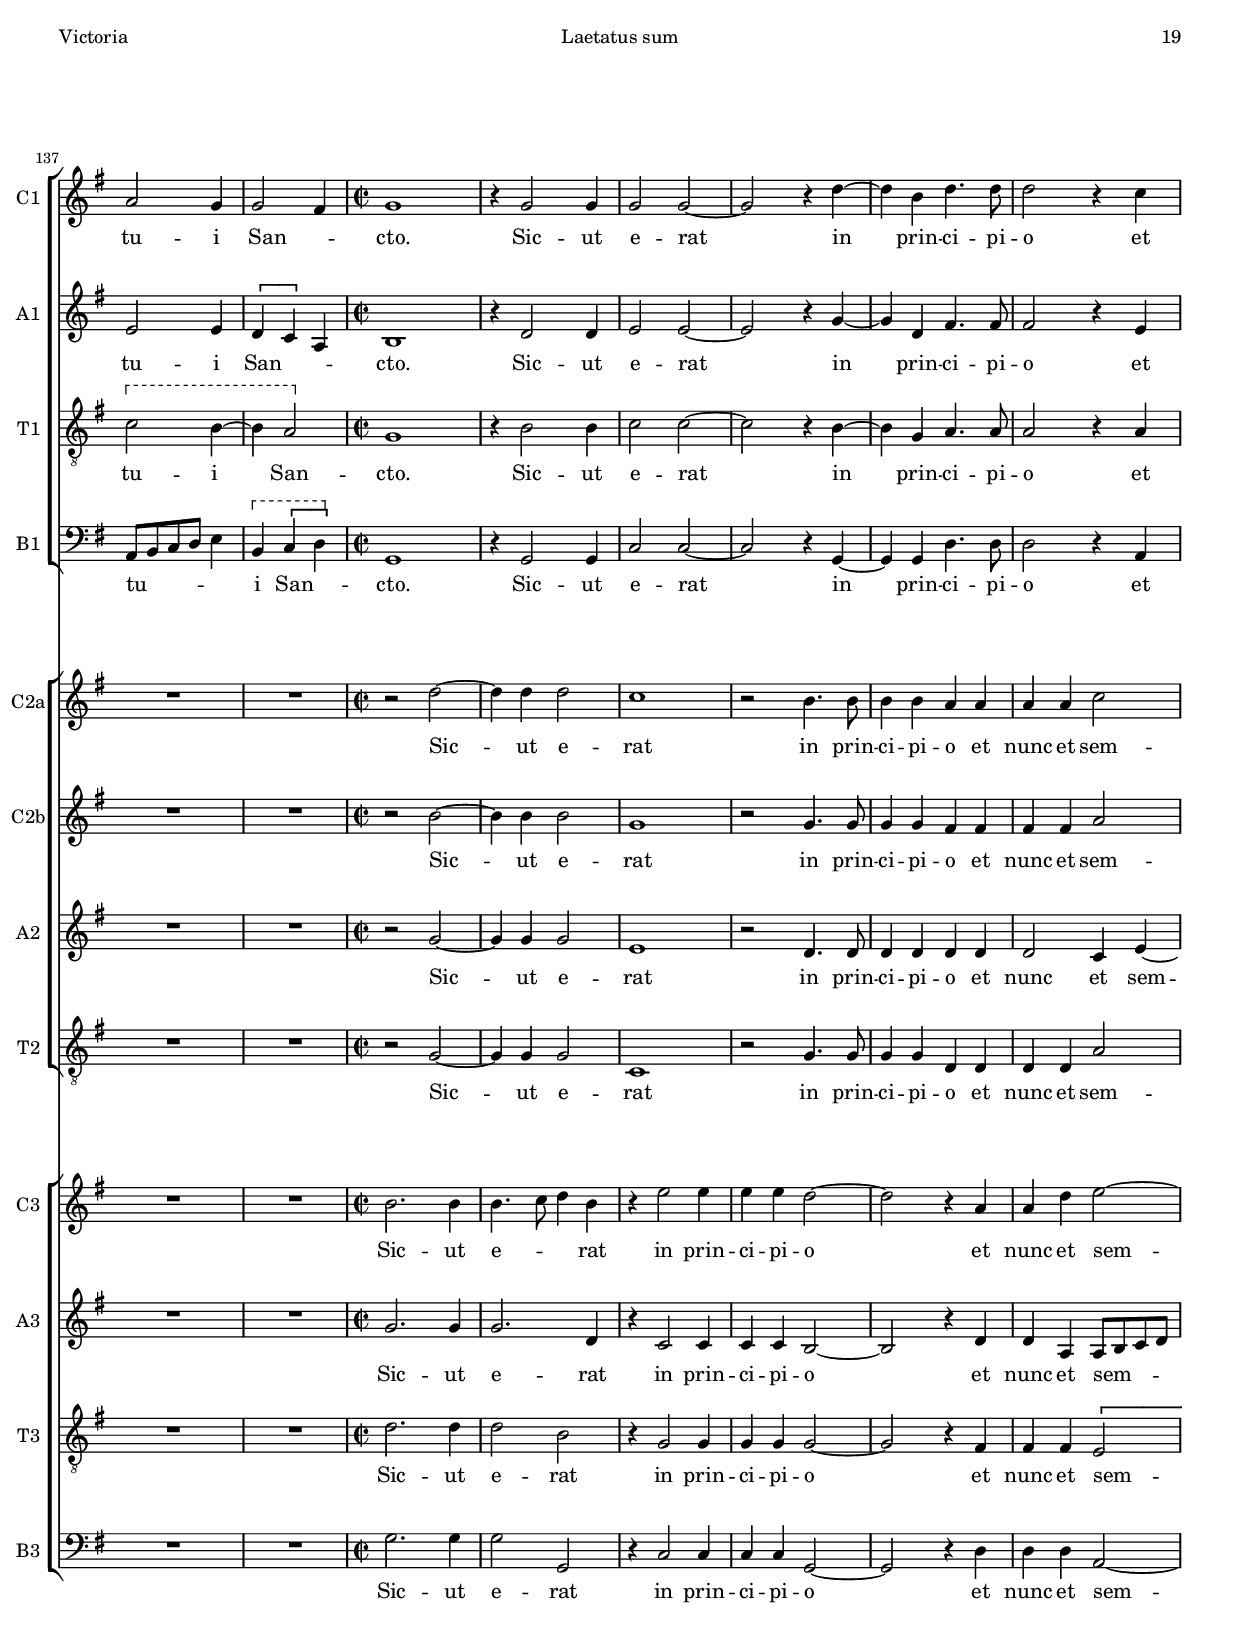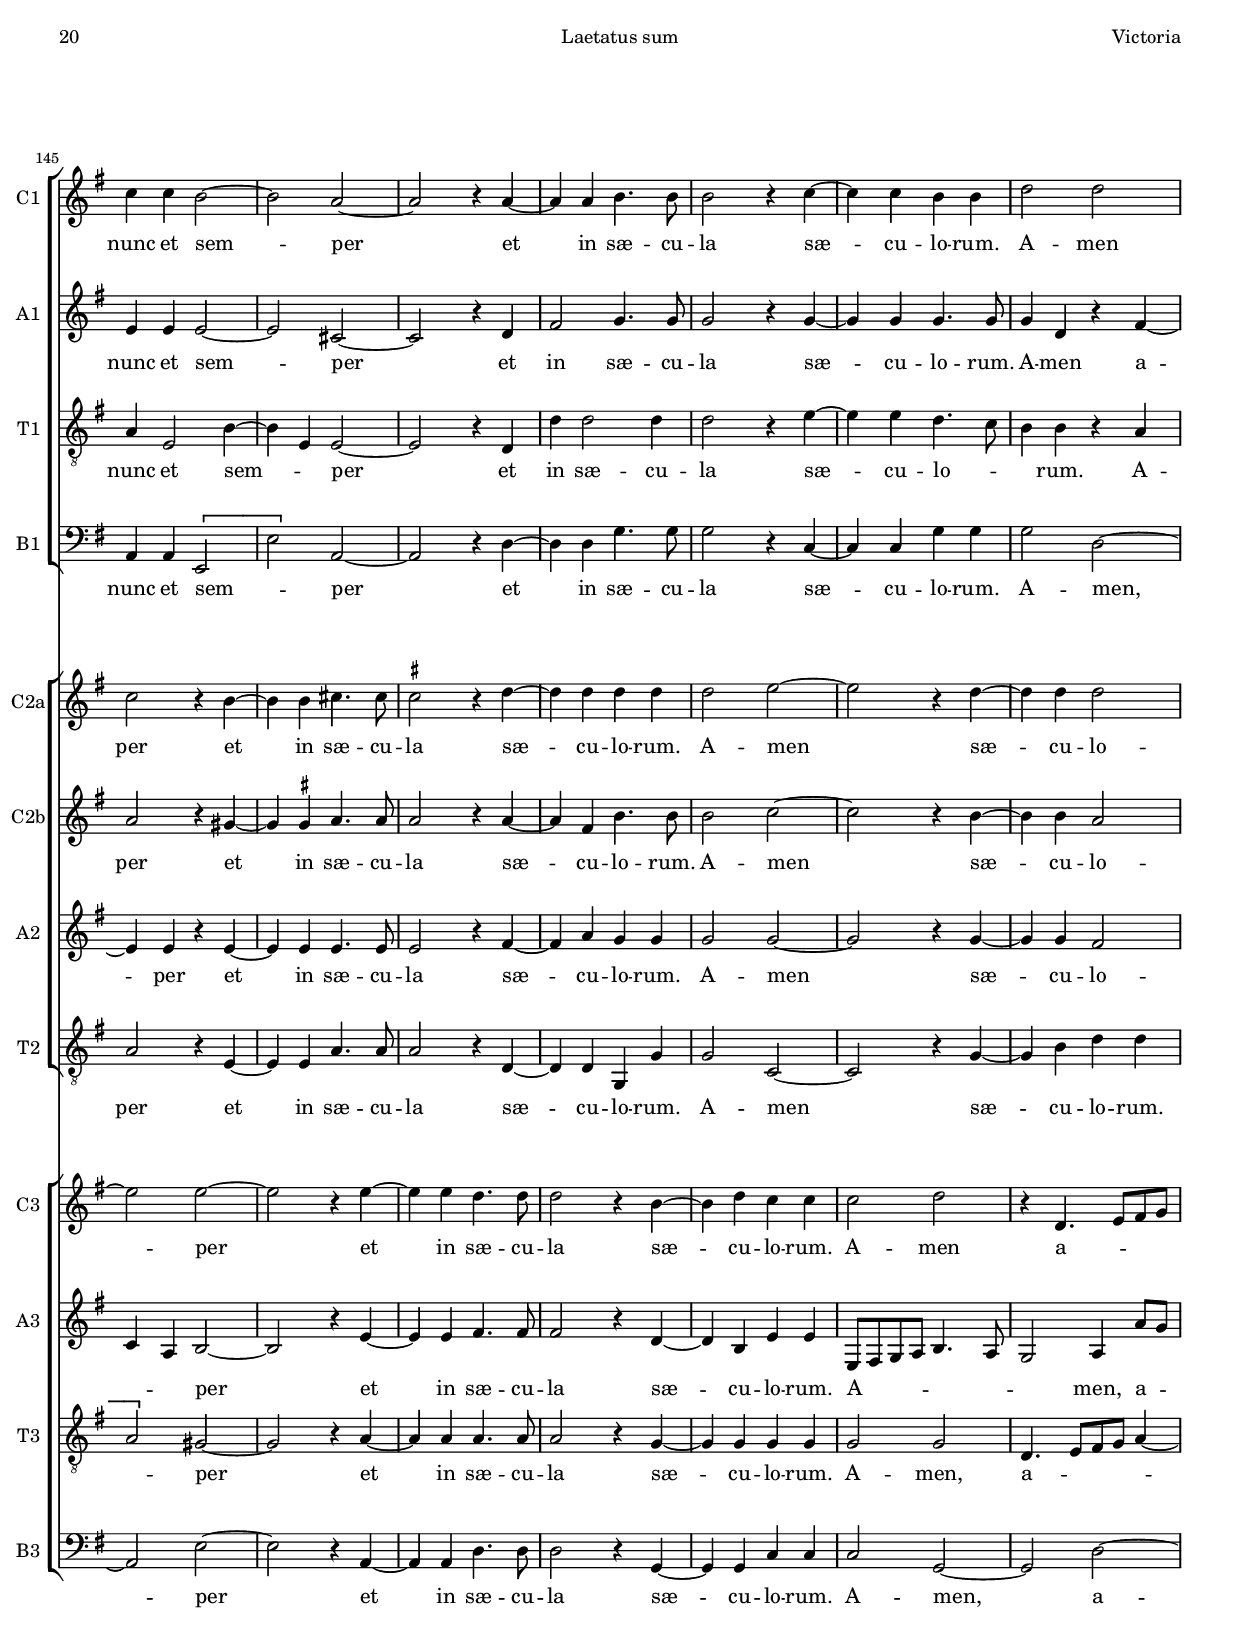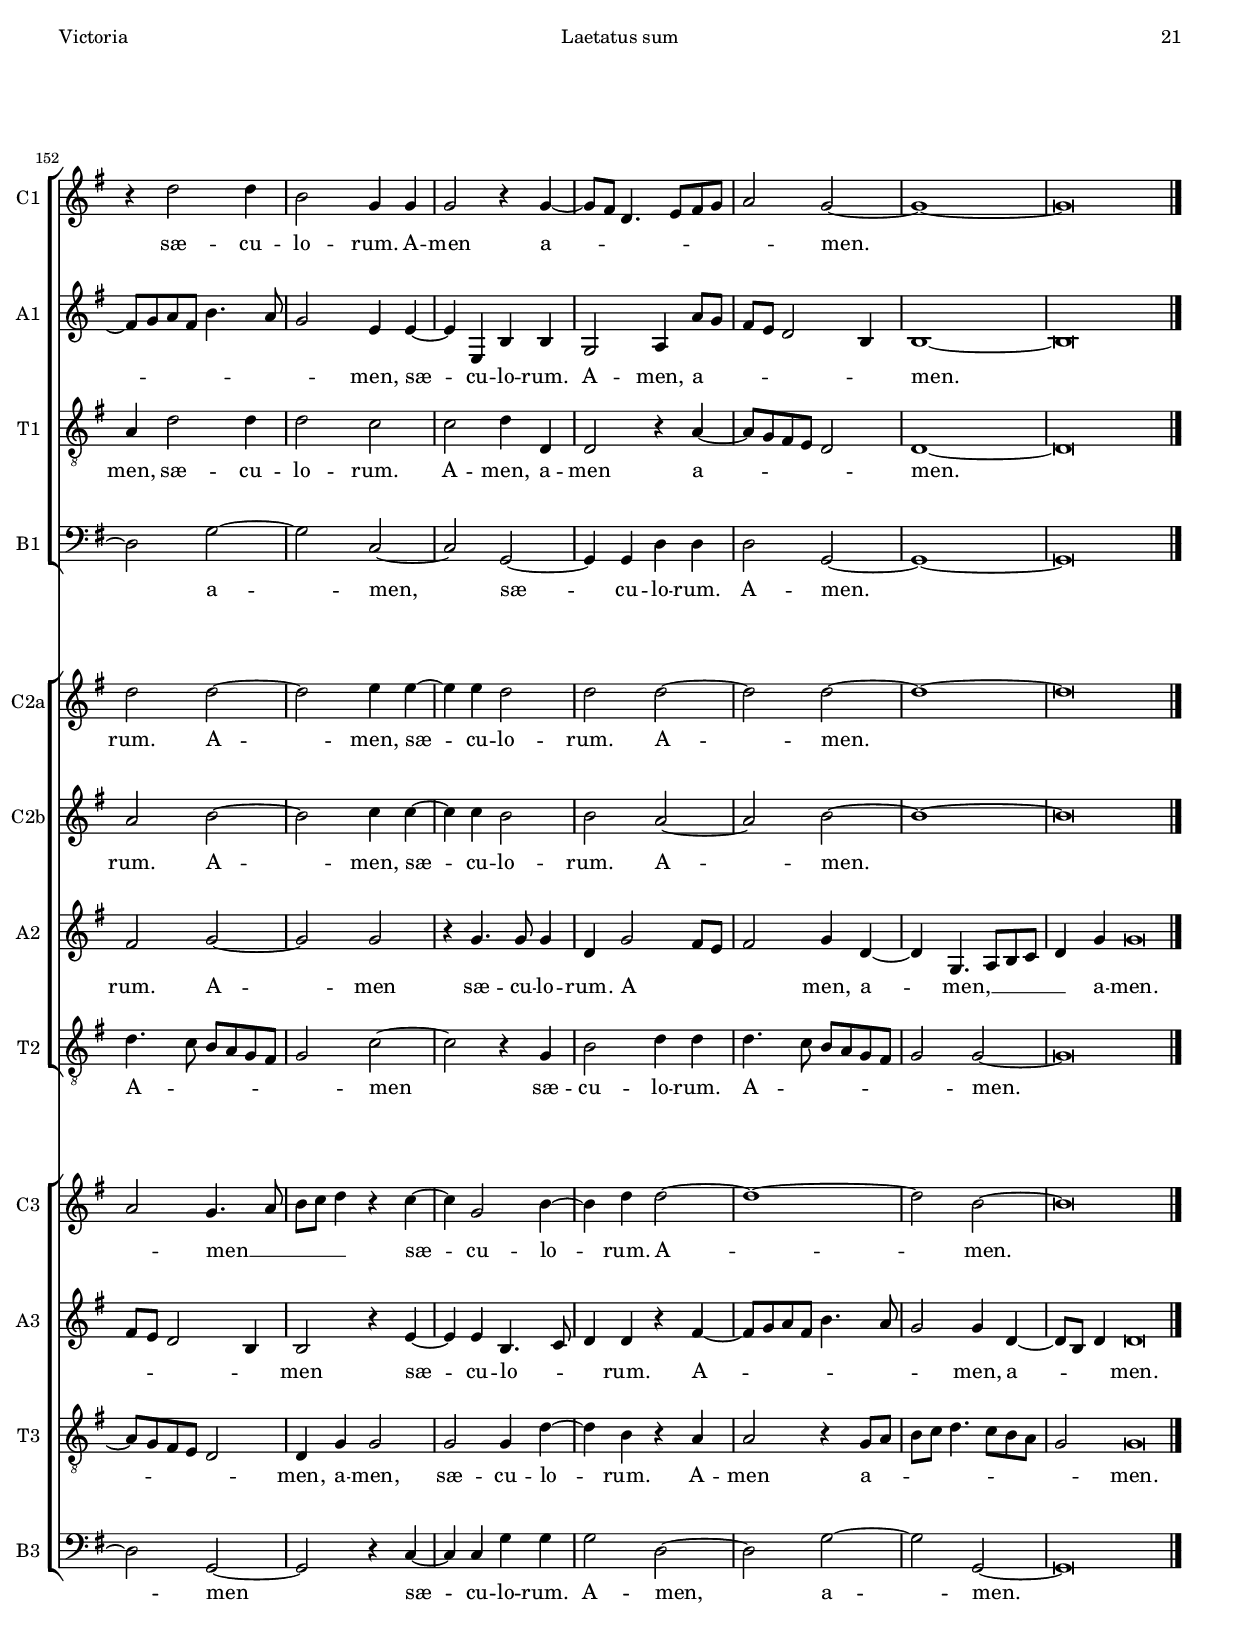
\version "2.18.0"

#(set-default-paper-size "a4")
#(set-global-staff-size 16.3)
#(ly:set-option 'point-and-click #f)
%mobile -s7.5 -i1.5

mt=#(define-music-function (parser location offset) (number?) ; move lyric text
      #{ \once \override LyricText.X-offset = -$offset #})
italicas=\override LyricText.font-shape = #'italic
rectas=\override LyricText.font-shape = #'upright
ss=\once \set suggestAccidentals = ##t
incipitwidth=20
mtempo={\tempo 4 = 150}
mtempob={\tempo 4 = 100}
mtempoc={\tempo 4 = 50}

mt=#(define-music-function (parser location offset) (number?) ; move lyric text
      #{ \once \override LyricText.X-offset = -$offset #})

htitle="Laetatus sum"
hcomposer="Victoria"

\header {
	title=\markup{\fontsize #4 "Lætatus sum"}
	subtitle=\markup{ "Psalm 122 (121)" }
        subsubtitle=\markup{\null \vspace #2 }
	composer=\markup{"Tomás Luis de Victoria (c.1548-1611)"}
        pdfauthor=\composer
	poet="1583b...,  1600a"
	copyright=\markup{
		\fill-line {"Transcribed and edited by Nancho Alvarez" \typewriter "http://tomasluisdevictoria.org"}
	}
%	tagline=""
}



global={\key d \minor \time 3/4 \skip 4*3*7
                \mtempob
                \time 2/2 
		\skip 1*10 \bar "||"
		\skip 1*9 \bar "||"  \break
		\skip 1*13 \bar "||" 
		\skip 1*47 \bar "||"
		\skip 1*12 \bar "||" 
		\skip 1*30
                \once \override Score.TimeSignature.stencil=##f
                \time 2/4 \bar ";" \skip 2
                \mtempo
                \time 3/4 \skip 4*3*9
                \mtempob
		\time 2/2 \skip 1*20 \bar "|."
}

cantus={
	R1*3/4 |
	R1*3/4 |
	R1*3/4 |
	R1*3/4 |
%5
	R1*3/4 |
	R1*3/4 |
	R1*3/4 |
	R1*4/4 |
	R1*4/4 |
%10
	R1*4/4 |
	R1*4/4 |
	R1*4/4 |
	R1*4/4 |
	R1*4/4 |
%15
	R1*4/4 |
	R1*4/4 |
	R1*4/4 |
	g'2 g'4 a' ~ |
	a' c'' bes' a' |
%20
	\[f'2 g'\] |
	a'1 |
	r4 f' bes'4. bes'8 |
	bes'4 bes' g' g' |
	c''4.  bes'8[ a' g'] f'4 ~ |
%25
	f'8 g' a' f' g'2 ~ | % errata en 1603, dos notas intercambiadas
	g'4 g' \mtempoc a'\breve*1/4 |
	R1*4/4 |
	R1*4/4 |
	R1*4/4 |
%30
	R1*4/4 |
	R1*4/4 |
	R1*4/4 |
	R1*4/4 |
	R1*4/4 |
%35
	R1*4/4 |
	R1*4/4 |
	R1*4/4 |
	R1*4/4 |
	R1*4/4 |
%40
	R1*4/4 |
	R1*4/4 |
	r2 a'4. a'8 |
	a'4 a' bes' c'' |
	d''2 d'' |
%45
	R1*4/4 |
	R1*4/4 |
	R1*4/4 |
	c''4. c''8 c''4 c'' |
	d'' bes' a'2 |
%50
	R1*4/4 |
	r4 c''2 c''4 |
	c'' c'' c''2 |
	d''2. d''4 |
	c''2 r |
%55
	r4 a' bes' c'' |
	d'' c'' r2 |
	r4 c''4. c''8 c''4 |
	b'8 c''4 b'8 c''2 ~ |
	c'' r |
%60
	R1*4/4 |
	r2 r4 fis' |
	\ss fis' g' a' a' | % errata en 1603, sobra una nota
	a'2 f' ~ |
	f' r4 a' ~ |
%65
	a' a' g'2 |
	g' bes'4. bes'8 |
	bes'2 r |
	r bes' ~ |
	bes' g' |
%70
	a'4. a'8 a'4 g' |
	g'2 g' ~ |
	g' r |
	R1*4/4 |
	R1*4/4 |
%75
	R1*4/4 |
	R1*4/4 |
	r2 d'' ~ |
	d'' c'' ~ |
	c'' c''4. c''8 |
%80
	c''4 c'' c''2 ~ |
	c'' d'' ~ |
	d'' c''4. c''8 |
	c''4 c'' c''2 ~ |
	c''2 c'' ~ |
%85
	c''1 ~ |
	c''\breve*1/2 |
	f'2 c'' |
	a'4 c''2 bes'4 |
	a' a' g'2 |
%90
	r4 d''2 c''4 |
	bes' bes' a'2 |
	r4 a' bes'8 a' g' f' |
	g'4 g' a'2 |
	r4 d' d'4. d'8 |
%95
	d'4 e' f'8 g' a' f' |
	g'4 c''2 a'4 |
	d''4. c''8 bes'4 a' |
	g'2 a'\breve*1/4 | \break
	R1*4/4 |
%100
	c''2. c''4 |
	c''2 r4 c'' ~ |
	c'' c'' c'' c'' |
	d''1 |
	c'' |
%105
	R1*4/4 |
	R1*4/4 |
	R1*4/4 |
	R1*4/4 |
	R1*4/4 |
%110
	R1*4/4 |
	R1*4/4 |
	R1*4/4 |
	R1*4/4 |
	R1*4/4 |
%115
	R1*4/4 |
	r2 r4 g' ~ |
	g' g' a' c'' |
	b'8 c''4 b'8 c''2 |
	r4 c''2 c''4 |
%120
	bes'1 |
	a'2 r |
	r4 a' bes' c'' |
	\set Staff.autoBeaming = ##f
	d''8 c'' c''4 a' r |
	\set Staff.autoBeaming = ##t
	r2 r4 c'' |
%125
	c'' c'' d''2 |
	c'' c'' |
	c''4 c'' d''4. d''8 |
	c''4 c'' c''1 |
	c''2 r4 |
%130
	R1*3/4 |
	R1*3/4 |
	c''4 c'' c'' |
	% ennegrecimiento 2 notas y una ligadura
	c''2\startGroup c''4 ~ |
	c'' \[bes' a'\stopGroup \]
%135
	a'2. |
	R1*3/4 |
	R1*3/4 |
	r2 c'' ~ |
	c''4 c'' c''2 |
%140
	bes'1 |
	r2 a'4. a'8 |
	a'4 a' g' g' |
	g' g' bes'2 |
	bes' r4 a' ~ |
%145
	a' a' b'4. b'8 |
	\ss b'2 r4 c'' ~ |
	c'' c'' c'' c'' |
	c''2 d'' ~ |
	d'' r4 c'' ~ |
%150
	c'' c'' c''2 |
	c'' c'' ~ |
	c'' d''4 d'' ~ |
	d'' d'' c''2 |
	c'' c'' ~ |
%155
	c'' c'' ~ |
	c''1 ~ |
	c''\breve*1/2 |

}

altus={
	R1*3/4 |
	R1*3/4 |
	R1*3/4 |
	R1*3/4 |
%5
	R1*3/4 |
	R1*3/4 |
	R1*3/4 |
	R1*4/4 |
	R1*4/4 |
%10
	R1*4/4 |
	R1*4/4 |
	R1*4/4 |
	R1*4/4 |
	R1*4/4 |
%15
	R1*4/4 |
	R1*4/4 |
	R1*4/4 |
	e'2 e'4 f' ~ |
	f' e' g' c' |
%20
	d'8 e' f'2 e'4 |
	f' c' f'4. f'8 |
	f'4 f'2 d'4 ~ |
	d' g' g'8 f' e' d' |
	e'4 f' c' d' |
%25
	f'2. e'8 d' |
	e'4 e' f'\breve*1/4 |
	R1*4/4 |
	R1*4/4 |
	R1*4/4 |
%30
	R1*4/4 |
	R1*4/4 |
	R1*4/4 |
	R1*4/4 |
	R1*4/4 |
%35
	R1*4/4 |
	R1*4/4 |
	R1*4/4 |
	R1*4/4 |
	R1*4/4 |
%40
	R1*4/4 |
	R1*4/4 |
	r2 f'4. f'8 |
	f'4 f' g' a' |
	bes'2 bes' |
%45
	R1*4/4 |
	R1*4/4 |
	R1*4/4 |
	g'4. g'8 g'4 a' |
	bes' g' f'2 |
%50
	R1*4/4 |
	r4 g'2 g'4 |
	a' a' a'2 |
	bes'2. bes'4 |
	a'2 r |
%55
	r4 f' f' f' |
	f' f' r2 |
	r4 a'4. a'8 a'4 |
	g'4. g'8 g'2 ~ |
	g' r |
%60
	R1*4/4 |
	r2 r4 d' |
	d' d' f' f' |
	f'2 d' ~ |
	d' r4 f' ~ |
%65
	f' f' e'2 |
	e' g'4. g'8 |
	g'2 r |
	r g' ~ |
	g' e' |
%70
	f'4. f'8 f'4 e' |
	d'2 e' ~ |
	e' r |
	R1*4/4 |
	R1*4/4 |
%75
	R1*4/4 |
	R1*4/4 |
	r2 bes' ~ |
	bes' a' ~ |
	a' g'4. g'8 |
%80
	g'4 g' a'2 ~ |
	a' bes' ~ |
	bes' a'4. a'8 |
	a'4 a' g'2 ~ |
	g' a' ~ |
%85
	a'1 ~ |
	a'\breve*1/2 |
	r2 c' |
	f' e'4 g' ~ |
	g' f' e'8 f' g' e' |
%90
	f'4.  d'8[ g' f'] f'4 ~ |
	f' e' f' a' |
	a'8 g' f' e' f' e' d' c' |
	d'4 d' e' f' |
	f'4. f'8 f'4 f' |
%95
	g'2 r4 f' ~ |
	f' e' a'4. g'8 |
	f' e' d'2 f'4 ~ |
	f' e' f'\breve*1/4 |
	R1*4/4 |
%100
	a'2. a'4 |
	g'1 |
	a'4. a'8 a'4 a' |
	bes'1 |
	a' |
%105
	R1*4/4 |
	R1*4/4 |
	R1*4/4 |
	R1*4/4 |
	R1*4/4 |
%110
	R1*4/4 |
	R1*4/4 |
	R1*4/4 |
	R1*4/4 |
	R1*4/4 |
%115
	R1*4/4 |
	r2 r4 e' ~ |
	e' e' f' e' | % errata en 1603
	g'4. g'8 g'4 a' ~ |
	a' g'8 f' g'4 a' |
%120
	d'8 e' f'2 e'4 |
	f'2 r |
	r4 f' f' f' |
	\set Staff.autoBeaming = ##f
	f'8 a' g'4 f' r |
	\set Staff.autoBeaming = ##t
	r2 r4 g' |
%125
	a' a' bes' bes' |
	a'2 g' |
	r4 a' bes'4. bes'8 |
	a'4 a' g'1 |
	a'2 r4 |
%130
	R1*3/4 |
	R1*3/4 |
	g'4 g' g' |
	a'2 g'4 |
	\[a'\startGroup g'\] e'\stopGroup |
%135
	\ss fis'2. |
	R1*3/4 |
	R1*3/4 |
	r2 a' ~ |
	a'4 a' a'2 |
%140
	f'1 |
	r2 f'4. f'8 |
	f'4 f' e' e' |
	e' e' g'2 |
	g' r4 fis' ~ |
%145
	fis' \ss fis' g'4. g'8 |
	g'2 r4 g' ~ |
	g' e' a'4. a'8 |
	a'2 bes' ~ |
	bes' r4 a' ~ |
%150
	a' a' g'2 |
	g' a' ~ |
	a' bes'4 bes' ~ |
	bes' bes' a'2 |
	a' g' ~ |
%155
	g' a' ~ |
	a'1 ~ |
	a'\breve*1/2 |

}

tenor={
	R1*3/4 |
	R1*3/4 |
	R1*3/4 |
	R1*3/4 |
%5
	R1*3/4 |
	R1*3/4 |
	R1*3/4 |
	R1*4/4 |
	R1*4/4 |
%10
	R1*4/4 |
	R1*4/4 |
	R1*4/4 |
	R1*4/4 |
	R1*4/4 |
%15
	R1*4/4 |
	R1*4/4 |
	R1*4/4 |
	c'2 c'4 c' ~ |
	c' c' d' f' |
%20
	f'8 e' d' c' bes2 |
	c' r4 c' |
	d'4. d'8 d'2 |
	g' e'4 c' |
	c'8 bes a g a4 bes |
%25
	a f c'2 ~ |
	c'4 c' c'\breve*1/4 |
	R1*4/4 |
	R1*4/4 |
	R1*4/4 |
%30
	R1*4/4 |
	R1*4/4 |
	R1*4/4 |
	R1*4/4 |
	R1*4/4 |
%35
	R1*4/4 |
	R1*4/4 |
	R1*4/4 |
	R1*4/4 |
	R1*4/4 |
%40
	R1*4/4 |
	R1*4/4 |
	r2 c'4. c'8 |
	c'4 c' d' f' |
	f'2 f' |
%45
	R1*4/4 |
	R1*4/4 |
	R1*4/4 |
	e'4. e'8 e'4 f' |
	f' ees' c'2 |
%50
	R1*4/4 |
	r4 e'2 e'4 |
	f' f' f'2 ~ |
	f' f'4. f'8 |
	f'2 r |
%55
	r4 c' d' c' |
	bes a r2 |
	r4 f'4. f'8 f'4 |
	d'4. d'8 e'2 ~ |
	e' r |
%60
	R1*4/4 |
	r2 r4 a |
	a bes c' c' |
	c'2 bes ~ |
	bes r4 c' ~ |
%65
	c' c' c'2 |
	c' bes4 d' |
	d'2 r |
	r d' ~ |
	d' c'4 c' ~ |
%70
	\set Staff.autoBeaming = ##f
	c'8 c' c'4 a c' ~ |
	\set Staff.autoBeaming = ##t
	c' b c'2 ~ |
	c' r |
	R1*4/4 |
	R1*4/4 |
%75
	R1*4/4 |
	R1*4/4 |
	r2 f' ~ |
	f' f' ~ |
	f' e'4. e'8 |
%80
	e'4 e' f'2 ~ |
	f' f' |
	r4 f'4. f'8 f'4 |
	c' f'2 e'8 d' |
	e'2 f'4 c' ~ |
%85
	c' f4. g8 a bes |
	c'\breve*1/2 |
	% 1589b y 1603 ponen "rogate tacet" por error
	R1*4/4 |
	R1*4/4 |
	r4 f c'2 |
%90
	a4 bes2 a4 |
	g g f f' |
	f'8 e' d' c' d' c' bes a |
	bes4 bes a2 |
	r4 bes bes4. bes8 |
%95
	bes4 c' d'2 |
	c' a4 d' ~ |
	d'8 c' bes a g4 f |
	c'2 f\breve*1/4 |
	R1*4/4 |
%100
	f'2. f'4 |
	e'1 |
	f'4. f'8 f'4 f' |
	f'1 |
	f' |
%105
	R1*4/4 |
	R1*4/4 |
	R1*4/4 |
	R1*4/4 |
	R1*4/4 |
%110
	R1*4/4 |
	R1*4/4 |
	R1*4/4 |
	R1*4/4 |
	R1*4/4 |
%115
	R1*4/4 |
	r2 r4 c' ~ |
	c' c' c' c' |
	d'4. d'8 e'4 f' ~ |
	f' e'8 d' e'4 f' |
%120
	f'8 e' d' c' bes2 |
	c' r |
	r4 c' d' c' |
	\set Staff.autoBeaming = ##f
	bes8 f' e'4 c' r |
	\set Staff.autoBeaming = ##t
	r2 r4 c' ~ |
%125
	c' f'2 f'4 |
	f' c' r c' |
	c' f' f'2 |
	f'4 f'2 e'8 d' e'2 |
	f' r4 |
%130
	R1*3/4 |
	R1*3/4 |
	e'4 e' e' |
	f'2 e'4 |
	\[f'\startGroup d'\] cis'\stopGroup |
%135
	d'2. |
	R1*3/4 |
	R1*3/4 |
	r2 f' ~ |
	f'4 f' f'2 |
%140
	d'1 |
	r2 c'4. c'8 |
	c'4 c' c' c' |
	c'2 bes4 d' ~ |
	d' d' r d' ~ |
%145
	d' d' d'4. d'8 |
	d'2 r4 e' ~ |
	e' g' f' f' |
	f'2 f' ~ |
	f' r4 f' ~ |
%150
	f' f' e'2 |
	e' f' ~ |
	f' f' |
	r4 f'4. f'8 f'4 |
	c' f'2 e'8 d' |
%155
	e'2 f'4 c' ~ |
	c' f4. g8 a bes |
	c'4 f' f'\breve*1/4 |
}

bassus={
	R1*3/4 |
	R1*3/4 |
	R1*3/4 |
	R1*3/4 |
%5
	R1*3/4 |
	R1*3/4 |
	R1*3/4 |
	R1*4/4 |
	R1*4/4 |
%10
	R1*4/4 |
	R1*4/4 |
	R1*4/4 |
	R1*4/4 |
	R1*4/4 |
%15
	R1*4/4 |
	R1*4/4 |
	R1*4/4 |
	c2 c4 f ~ |
	f a g f |
%20
	bes4. a8 g2 |
	f r4 f |
	bes4. bes8 bes4 bes |
	g g c'4. bes8 |
	a g f4. e8 d c |
%25
	\[d2 c ~ \]
	c4 c f\breve*1/4 |
	R1*4/4 |
	R1*4/4 |
	R1*4/4 |
%30
	R1*4/4 |
	R1*4/4 |
	R1*4/4 |
	R1*4/4 |
	R1*4/4 |
%35
	R1*4/4 |
	R1*4/4 |
	R1*4/4 |
	R1*4/4 |
	R1*4/4 |
%40
	R1*4/4 |
	R1*4/4 |
	r2 f4. f8 |
	f4 a g f |
	bes2 bes |
%45
	R1*4/4 |
	R1*4/4 |
	R1*4/4 |
	c'4. c'8 c'4 f |
	bes ees f2 |
%50
	R1*4/4 |
	r4 c2 c4 |
	f4. f8 f4 a |
	d bes,4. c8 d bes, |
	f2 r |
%55
	r4 f bes a |
	bes f r2 |
	r4 f4. f8 f4 |
	g4. g8 c2 ~ |
	c r |
%60
	R1*4/4 |
	r2 r4 d |
	d g f f |
	f2 bes, ~ |
	bes, r4 f ~ |
%65
	f f c2 |
	c g4. g8 |
	g2 r |
	r g ~ |
	g c |
%70
	f4. f8 f4 c |
	g2 c ~ |
	c r |
	R1*4/4 |
	R1*4/4 |
%75
	R1*4/4 |
	R1*4/4 |
	r2 bes ~ |
	bes4 bes, f f |
	f8 g a bes c'4 c' |
%80
	c'4. bes8 a g f e |
	f2 bes ~ |
	bes r4 f |
	a2 c'4 c' |
	c'4. bes8 a g f e |
%85
	f2 f ~ |
	f\breve*1/2 |
	R1*4/4 |
	R1*4/4 |
	R1*4/4 |
%90
	R1*4/4 |
	R1*4/4 |
	R1*4/4 |
	R1*4/4 |
	R1*4/4 |
%95
	R1*4/4 |
	R1*4/4 |
	R1*4/4 |
	R1*4/4 |
	R1*4/4 |
%100
	f2. f4 |
	c1 |
	f4. f8 f4 a |
	d bes,4. c8 d bes, |
	f1 |
%105
	R1*4/4 |
	R1*4/4 |
	R1*4/4 |
	R1*4/4 |
	R1*4/4 |
%110
	R1*4/4 |
	R1*4/4 |
	R1*4/4 |
	R1*4/4 |
	R1*4/4 |
%115
	R1*4/4 |
	r2 r4 c ~ |
	c c f a |
	g4. g8 c4 f8 g |
	a bes c'2 a4 |
%120
	bes4. a8 g2 |
	f r |
	r4 f bes a |
	\set Staff.autoBeaming = ##f
	bes8 f c'4 f r |
	\set Staff.autoBeaming = ##t
	r2 r4 c |
%125
	f f d bes, |
	f8 g a bes c'4. bes8 |
	a g f e d4 bes, |
	 f8[ g a bes] c'4 c' c2 |
	f r4 |
%130
	R1*3/4 |
	R1*3/4 |
	c'4 c' c' |
	f8 g a bes c'4 |
	f\startGroup \[g a\stopGroup\]
%135
	d2. |
	R1*3/4 |
	R1*3/4 |
	r2 f ~ |
	f4 f f2 |
%140
	bes,1 |
	r2 f4. f8 |
	f4 f c c |
	c c g2 |
	g r4 d ~ |
%145
	d d g4. g8 |
	g2 r4 c ~ |
	c c f, f |
	f2 bes, ~ |
	bes, r4 f ~ |
%150
	f a c' c' |
	c'4. bes8 a g f e |
	f2 bes ~ |
	bes r4 f |
	a2 c'4 c' |
%155
	c'4. bes8 a g f e |
	f2 f ~ |
	f\breve*1/2 |

}

textocantus=\lyricmode{
Stan -- tes e -- _ rant pe -- des no -- _ stri
in a -- tri -- is tu -- is Ie -- ru -- _ _ _ _ _ _ _ _ _ _ sa -- lem.
Il -- luc e -- nim a -- scen -- de -- runt
tri -- bus,
tri -- bus Do -- mi -- ni:
te -- sti -- mo -- ni -- um
Is -- ra -- el
ad con -- fi -- ten -- dum
no -- mi -- ni \mt #1 Do -- _ mi -- ni. _
Qui -- a il -- lic se -- de -- \mt #1 runt _
se -- _ des in iu -- di -- ci -- o
se -- _ des su -- per do -- mum Da -- \mt #.5 vid _
se -- _ \mt #1 des _
su -- per do -- mum Da -- _ vid, _
su -- per do -- mum Da -- _ vid. _ _
Ro -- ga -- te quæ ad pa -- cem sunt
quæ ad pa -- cem sunt 
Ie -- ru -- _ _ _ _ sa -- lem:
et a -- bun -- dan -- ti -- a __ _ _ _ _ di -- li -- gen -- _ _ ti -- bus te.
Fi -- at pax
in _ vir -- tu -- te tu -- a:
Pro -- _ pter do -- mum \mt #1 Do -- _ mi -- ni
De -- i no -- stri
quæ -- si -- vi  bo -- na ti -- bi
quæ -- si -- vi  bo -- na ti -- bi,
%\italicas % solo en 1589a
quæ -- si -- vi  bo -- na ti -- bi.
%\rectas
et Spi -- ri -- tu -- i _ \mt #.5 San -- _ cto.
Sic -- _ ut e -- rat
in prin -- ci -- pi -- o et nunc
et sem -- per
et _ in sæ -- cu -- la
sæ -- _ cu -- lo -- rum.
A -- men _
sæ -- _ cu -- lo -- rum. % italicas excepto en 1589a
A -- _ men,
%\italicas solo en 1589a
sæ -- _ cu -- lo -- rum. 
A -- _ men. _ _ _ 
}

textoaltus=\lyricmode{
Stan -- tes e -- _ rant pe -- des no -- _ _ _ stri, 
in a -- tri -- is
tu -- is _
Ie -- ru -- _ _ _ _ sa -- lem,
Ie -- ru -- _ _ _ sa -- lem.
Il -- luc e -- nim a -- scen -- de -- runt
tri -- bus,
tri -- bus Do -- mi -- ni:
te -- sti -- mo -- ni -- um
Is -- ra -- el
ad con -- fi -- ten -- dum
no -- mi -- ni Do -- mi -- ni. _
Qui -- a il -- lic se -- de -- \mt #1 runt _
se -- _ des in iu -- di -- ci -- o
se -- _ des su -- per do -- mum Da -- \mt #.5 vid _
se -- _ \mt #1 des _
su -- per do -- mum Da -- _ vid, _
su -- per do -- mum Da -- _ vid. _ _
Ro -- ga -- te quæ _ ad pa -- _ _ _ _ _ _ _ _ _ cem
sunt Ie -- ru -- _ _ _ _ _ _ _ _ sa -- lem:
et a -- bun -- dan -- ti -- a
di -- _ li -- gen -- _ _ _ _ ti -- _ bus te.
Fi -- at pax in vir -- tu -- te tu -- a:
Pro -- _ pter do -- mum Do -- mi -- ni De -- _ _ _ _ i no -- _ _ _ stri
quæ -- si -- vi bo -- na ti -- bi
%\italicas % solo en 1589b
quæ -- si -- vi bo -- na ti -- bi
%\rectas
quæ -- si -- vi bo -- na ti -- bi.
et Spi -- ri -- tu -- i \mt #.5 San -- _ _ cto.
Sic -- _ ut e -- rat
in prin -- ci -- pi -- o et nunc
et sem -- per
et _ in sæ -- cu -- la
sæ -- _ cu -- lo -- rum.
A -- men _
sæ -- _ cu -- lo -- rum. A -- _ men, % italicas en todas, excepto 1589a
sæ -- _ cu -- lo -- rum.
A -- _ men. _ _ 
}

textotenor=\lyricmode{
Stan -- tes e -- _ rant pe -- des no -- _ _ _ _ stri
in a -- tri -- is
tu -- is Ie -- ru -- _ _ _ _ sa -- lem,
Ie -- ru -- _ sa -- lem.
Il -- luc e -- nim a -- scen -- de -- runt
tri -- bus, tri -- bus Do -- mi -- ni:
te -- sti -- mo -- ni -- um _
Is -- ra -- el
ad con -- fi -- ten -- dum
no -- mi -- ni Do -- mi -- ni. _
Qui -- a il -- lic se -- de -- \mt #1 runt _
se -- _ des in iu -- di -- ci -- o
se -- _ des su -- _ per do -- mum Da -- _ _ \mt #.5 vid _
se -- _ \mt #1 des _
su -- per do -- mum Da -- _ vid
su -- per do -- mum Da -- _ _ _ vid, Da -- _ vid. __ _ _ _ _ 
Ro -- ga -- te quæ ad pa -- cem sunt Ie -- ru -- _ _ _ _ _ _ _ _ sa -- lem:
et a -- bun -- dan -- ti -- a di -- li -- gen -- _ _ _ _ _ ti -- bus te.
Fi -- at pax in vir -- tu -- te tu -- a:
Pro -- _ pter do -- mum Do -- mi -- ni De -- _ _ _ _ i no -- _ _ _ _ stri
quæ -- si -- vi bo -- na ti -- bi
quæ -- _ si -- vi bo -- na
quæ -- si -- vi bo -- na ti -- _ _ _ bi.
et Spi -- ri -- tu -- i \mt #.5 San -- _ _ cto.
Sic -- _ ut e -- rat
in  prin -- ci -- pi -- o et nunc
et \mt #1 sem -- _ per
et _ in sæ -- cu -- la sæ -- _ cu -- lo -- rum.
A -- men _
sæ -- _ cu -- lo -- rum. A -- _ men % italicas en 1603
sæ -- cu -- lo -- rum. 
A _ _ _ men,
a -- _ \mt #1 men, __ _ _ _ _ a -- men.
}

textobassus=\lyricmode{
Stan -- tes e -- _ rant pe -- des no -- _ _ stri
in a -- tri -- is tu -- is Ie -- ru -- _ _ _ _ _ _ _ _ _ _ sa -- lem.
Il -- luc e -- nim a -- scen -- de -- runt
tri -- bus, tri -- bus Do -- mi -- ni:
te -- sti -- mo -- ni -- um Is -- ra -- el __ _ _ _ _ 
ad con -- fi -- ten -- dum
no -- mi -- ni 
Do -- mi -- ni. _
Qui -- a il -- lic se -- de -- \mt #1 runt _
se -- _ des in iu -- di -- ci -- o
se -- _ des su -- per do -- mum Da -- \mt #.5 vid _
se -- _ des su -- per do -- _ _ _ _ mum
Da -- _ _ _ _ _ _ vid _
su -- per do -- mum Da -- _ _ _ _ _ _ vid. _
Fi -- at pax in vir -- tu -- te tu -- a: __ _ _ _ _ 
Pro -- _ pter do -- mum Do -- mi -- ni De -- _ _ _ _ i no -- _ _ stri
quæ -- si -- vi bo -- na ti -- bi
quæ -- si -- vi bo -- na ti -- _ _ _ _ _ _ _ _ _ _ bi,
bo -- _ _ _ _ na ti -- bi.
et Spi -- ri -- tu -- _ _ _ _ i \mt #.5 San -- _ cto.
Sic -- _ ut e -- rat
in prin -- ci -- pi -- o
et nunc
et sem -- per
et _ in sæ -- cu -- la
sæ -- _ cu -- lo -- rum.
A -- men _
sæ -- _ cu -- lo -- rum.
A -- _ _ _ _ _ _ men _
sæ -- cu -- lo -- rum.
A -- _ _ _ _ _ _ men. _ 

}


cantusdos={
	f'4 a' b' |
	c''2 r4 |
	g' a' b' |
	c'' g'2 |
%5
	c''4. c''8 c''4 |
	g' bes'2 |
	a'4. g'16 f' g'4 |
	\once \override Score.RehearsalMark.self-alignment-X = #left
	\mark \markup{\hspace #.7 \smaller \raise #.5 \musicglyph #"timesig.mensural44" \hspace #1.5 \raise #.4 \musicglyph #"noteheads.sM1mensural"} %notablet
	% en 1989b pone compás de 2/2
	a'1 |
	R1*4/4 |
%10
	r4 f' g' a' |
	bes' g' f' c'' ~ |
	c'' d'' c'' c' |
	d' e' f' d' |
	e' f'2 e'8 d' |
%15
	 e'[ f']  g'[ f'16 e'] d'8 e' f'4 |
	e' d' e'4. d'16 c' |
	d'4 d' e'\breve*1/4 |
	R1*4/4 |
	R1*4/4 |
%20
	R1*4/4 |
	R1*4/4 |
	R1*4/4 |
	R1*4/4 |
	R1*4/4 |
%25
	R1*4/4 |
	R1*4/4 |
	R1*4/4 |
	R1*4/4 |
	R1*4/4 |
%30
	R1*4/4 |
	R1*4/4 |
	R1*4/4 |
	R1*4/4 |
	R1*4/4 |
%35
	R1*4/4 |
	R1*4/4 |
	R1*4/4 |
	R1*4/4 |
	R1*4/4 |
%40
	a'4. a'8 a'4 a' |
	bes' c'' d''2 ~ |
	d'' c'' ~ |
	c'' r |
	R1*4/4 |
%45
	R1*4/4 |
	r2 a'4. a'8 |
	a'4 g' a' f' |
	e'2 r |
	R1*4/4 |
%50
	R1*4/4 |
	e'4. e'8 e'4 g' |
	f' f'2 f'4 |
	f'1 |
	r4 a' bes' c'' |
%55
	d'' c'' r2 |
	R1*4/4 |
	R1*4/4 |
	r2 r4 g' ~ |
	\set Staff.autoBeaming = ##f
	g'8 g' g'4 d''4. d''8 |
	\set Staff.autoBeaming = ##t
%60
	d''1 |
	R1*4/4 |
	R1*4/4 |
	r2 r4 bes' |
	bes'2 a' ~ |
%65
	a' r4 g' ~ |
	g' g' r bes' ~ |
	bes' bes' a'4. g'8 |
	a'4 a' g'2 ~ |
	g' r |
%70
	R1*4/4 |
	r2 c'' ~ |
	c'' a' |
	bes'4. bes'8 bes'4 a' |
	g'2 a' ~ |
%75
	a' r |
	R1*4/4 |
	r2 bes' |
	f'4 f'2 f'4 |
	f' c' c'8 d' e' f' |
%80
	g'2 f'4. g'8 |
	a' bes' c''4 r bes' ~ |
	bes' f'2 a'4 ~ |
	a' c'' c''2 ~ |
	c''1 ~ |
%85
	c''2 a' ~ |
	a'\breve*1/2 |
	R1*4/4 |
	R1*4/4 |
	R1*4/4 |
%90
	R1*4/4 |
	R1*4/4 |
	R1*4/4 |
	R1*4/4 |
	R1*4/4 |
%95
	R1*4/4 |
	R1*4/4 |
	R1*4/4 |
	R1*4/4 |
	r2 c'' ~ |
%100
	c''4 c'' c''2 |
	r8 g'4 g'8 g'2 |
	r4 a'2 a'4 |
	f'8 f'4 f'8 d'4 f' |
	f'2 f' |
%105
	R1*4/4 |
	R1*4/4 |
	R1*4/4 |
	r2 r4 a' ~ |
	a' a' bes' a' |
%110
	c''2 d''4 c'' |
	c'' c'' d'' d'' ~ |
	d''8 c'' bes'2 a'4 |
	bes'1 |
	r4 bes' bes' c'' |
%115
	d''2 c''4 c'' ~ |
	c'' b' c''2 ~ |
	c'' r |
	R1*4/4 |
	R1*4/4 |
%120
	R1*4/4 |
	R1*4/4 |
	R1*4/4 |
	r4 e' f' g' |
	\set Staff.autoBeaming = ##f
	a'8 g' g'4 e'2 |
	\set Staff.autoBeaming = ##t
%125
	R1*4/4 |
	r2 r4 g' |
	a' a' d'8 e' f' g' |
	a'4 c''  c'8[ d' e' f'] g'2 |
	f' r4 |
%130
	R1*3/4 |
	R1*3/4 |
	R1*3/4 |
	R1*3/4 |
	R1*3/4 |
%135
	fis'4 fis' fis' |
	g'2 f'4 |
	f'2 e'4 |
	f'1 |
	r4 f'2 f'4 |
%140
	f'2 f' ~ |
	f' r4 c'' ~ |
	c'' a' c''4. c''8 |
	c''2 r4 bes' |
	bes' bes' a'2 ~ |
%145
	a' g' ~ |
	g' r4 g' ~ |
	g' g' a'4. a'8 |
	a'2 r4 bes' ~ |
	bes' bes' a' a' |
%150
	c''2 c'' |
	r4 c''2 c''4 |
	a'2 f'4 f' |
	f'2 r4 f' ~ |
	f'8 e' c'4. d'8 e' f' |
%155
	g'2 f' ~ |
	f'1 ~ |
	f'\breve*1/2 |

}

altusdos={
	R1*3/4 |
	c'4 c' d' |
	e'2 d'4 |
	e'4. e'8 e'4 |
%5
	c' f' e'8 d' |
	e'4 d'8 c' d' e' |
	 f'[ e']  e'[ d'16 c'] d'4 |
	e' c'2 d'4 |
	e' f' d' e' |
%10
	f'8 e' d' c' d' bes f'4 ~ |
	f' e' f' e'8 d' |
	c'4 f g a |
	f g a4. bes8 |
	c'1 |
%15
	r4 d'4.  c'16[ bes]  a8[ bes] |
	c'4 d'4. c'8 c'4 ~ |
	c' b c'\breve*1/4 |
	R1*4/4 |
	R1*4/4 |
%20
	R1*4/4 |
	R1*4/4 |
	R1*4/4 |
	R1*4/4 |
	R1*4/4 |
%25
	R1*4/4 |
	R1*4/4 |
	R1*4/4 |
	R1*4/4 |
	R1*4/4 |
%30
	R1*4/4 |
	R1*4/4 |
	R1*4/4 |
	R1*4/4 |
	R1*4/4 |
%35
	R1*4/4 |
	R1*4/4 |
	R1*4/4 |
	R1*4/4 |
	R1*4/4 |
%40
	f'4. f'8 f'4 f' |
	d' f' f'2 ~ |
	f' f' ~ |
	f' r |
	R1*4/4 |
%45
	R1*4/4 |
	r2 f'4. f'8 |
	f'4 e' f' d' |
	c'2 r |
	R1*4/4 |
%50
	R1*4/4 |
	c'4. c'8 c'4 c' |
	a a2 a4 |
	d'1 |
	r4 f' f' f' |
%55
	f' f' r2 |
	R1*4/4 |
	R1*4/4 |
	r2 r4 e' ~ |
	\set Staff.autoBeaming = ##f
	e'8 e' e'4 fis'8 g'4 fis'8 |
	\set Staff.autoBeaming = ##t
%60
	g'1 |
	R1*4/4 |
	R1*4/4 |
	r2 r4 d' |
	d'2 c' ~ |
%65
	c' r4 c' ~ |
	c' c' r d' ~ |
	d' d' d'2 ~ |
	d'4 d' d'2 ~ |
	d' r |
%70
	R1*4/4 |
	r4 g'4. f'8 e' d' |
	e'2 c' |
	d'4. d'8 d'4 c' |
	c'2 c' ~ |
%75
	c' r |
	R1*4/4 |
	r2 d' ~ |
	d'4 d a a |
	f2 g4 g'8 f' |
%80
	e' d' c'2 a4 |
	a2 r4 d' ~ |
	d' d' a4. bes8 |
	c'4 c' r e' ~ |
	e'8 f' g' e' a'4. g'8 |
%85
	f'2 f' ~ |
	f'\breve*1/2 |
	R1*4/4 |
	R1*4/4 |
	R1*4/4 |
%90
	R1*4/4 |
	R1*4/4 |
	R1*4/4 |
	R1*4/4 |
	R1*4/4 |
%95
	R1*4/4 |
	R1*4/4 |
	R1*4/4 |
	R1*4/4 |
	r2 f' ~ |
%100
	f'4 f' f' c' ~ |
	c' e' e'2 |
	r4 f'2 f'4 |
	d'8 d'4 d'8 bes4 bes |
	c'2 c' |
%105
	R1*4/4 |
	R1*4/4 |
	R1*4/4 |
	r2 r4 c' ~ |
	c' c' d' f' |
%110
	e'2 f' |
	r4 f' f' f' |
	d'2 f' |
	f'4 d' g' f' |
	g'2 f' ~ |
%115
	f' f' ~ |
	f' e' ~ |
	e' r |
	R1*4/4 |
	R1*4/4 |
%120
	R1*4/4 |
	R1*4/4 |
	R1*4/4 |
	r4 c' c' c' |
	\set Staff.autoBeaming = ##f
	c'8 e'!  d'[ g] g2 |
	\set Staff.autoBeaming = ##t
%125
	R1*4/4 |
	r2 r4 e' |
	f'4. f'8 f'4 d' |
	f' c' r  g'8[ f' e' d'] e'4 |
	c'2 r4 |
%130
	R1*3/4 |
	R1*3/4 |
	R1*3/4 |
	R1*3/4 |
	R1*3/4 |
%135
	d'4 d' d' |
	d'2 d'4 |
	\[c' bes\] g |
	a1 |
	r4 c'2 c'4 |
%140
	d'2 d' ~ |
	d' r4 f' ~ |
	f' c' e'4. e'8 |
	e'2 r4 d' |
	d' d' d'2 ~ |
%145
	d' b ~ |
	b r4 c' |
	e'2 f'4. f'8 |
	f'2 r4 f' ~ |
	f' f' f'4. f'8 |
%150
	f'4 c' r e' ~ |
	e'8 f' g' e' a'4. g'8 |
	f'2 d'4 d' ~ |
	d' d a a |
	f2 g4 g'8 f' |
%155
	e' d' c'2 a4 |
	a1 ~ |
	a\breve*1/2 |

}

tenordos={
	R1*3/4 |
	f4 a \ss b |
	c'2 g4 |
	c'4. c'8 c'4 |
%5
	a f8 g a bes |
	c'4 g8 a bes c' |
	 d'[ c']  c'[ bes16 a] bes4 |
	a2 f |
	g4 a bes g |
%10
	a bes2 a4 |
	g2 r4 g |
	a bes c'4. bes8 |
	a4 g f2 |
	r4 a2 g8 f |
%15
	g a bes4. a16 g f4 |
	g1 |
	g2 g\breve*1/4 |
	R1*4/4 |
	R1*4/4 |
%20
	R1*4/4 |
	R1*4/4 |
	R1*4/4 |
	R1*4/4 |
	R1*4/4 |
%25
	R1*4/4 |
	R1*4/4 |
	R1*4/4 |
	R1*4/4 |
	R1*4/4 |
%30
	R1*4/4 |
	R1*4/4 |
	R1*4/4 |
	R1*4/4 |
	R1*4/4 |
%35
	R1*4/4 |
	R1*4/4 |
	R1*4/4 |
	R1*4/4 |
	R1*4/4 |
%40
	c'4. c'8 c'4 c' |
	bes f bes2 ~ |
	bes a ~ |
	a r |
	R1*4/4 |
%45
	R1*4/4 |
	r2 c'4. c'8 |
	c'4 c' c' bes |
	g2 r |
	R1*4/4 |
%50
	R1*4/4 |
	g4. g8 g4 e |
	c c2 c'4 |
	bes1 |
	r4 c' d' c' |
%55
	bes a r2 |
	R1*4/4 |
	R1*4/4 |
	r4 g4. g8 g4 |
	c'4. bes8 a4 a |
%60
	g1 |
	R1*4/4 |
	R1*4/4 |
	r2 r4 f |
	f2 f ~ |
%65
	f r4 e ~ |
	e e r g |
	g g2 fis8 e |
	fis4 fis g2 ~ |
	g r |
%70
	R1*4/4 |
	r2 g ~ |
	g f4 f ~ |
	\set Staff.autoBeaming = ##f
	f8 f f4 d f ~ |
	\set Staff.autoBeaming = ##t
	f e f2 ~ |
%75
	f r |
	R1*4/4 |
	r2 f4. f8 |
	f4 bes c' c |
	c4.  d8[ e f] g4 ~ |
%80
	g8 f e d c2 |
	c4 f f2 |
	f f4 c' ~ |
	c' a r g ~ |
	g g r f8 g |
%85
	a bes c'4 c'2 ~ |
	c'\breve*1/2 |
	R1*4/4 |
	R1*4/4 |
	R1*4/4 |
%90
	R1*4/4 |
	R1*4/4 |
	R1*4/4 |
	R1*4/4 |
	R1*4/4 |
%95
	R1*4/4 |
	R1*4/4 |
	R1*4/4 |
	R1*4/4 |
	r2 a ~ |
%100
	a4 a a4. g16 f |
	g8 c'4 c'8 c'2 |
	r4 c' c' f |
	f4. f8 f4 d |
	a2 a |
%105
	R1*4/4 |
	R1*4/4 |
	R1*4/4 |
	r2 r4 f ~ |
	f f f f |
%110
	g2 bes4 a |
	a a a2 |
	\[bes c'\] |
	d'4 bes ees' d' |
	\ss ees'2 d'4 c' |
%115
	bes bes2 a8 g |
	f2 g ~ |
	g r |
	R1*4/4 |
	R1*4/4 |
%120
	R1*4/4 |
	R1*4/4 |
	R1*4/4 |
	r4 g a g |
	\set Staff.autoBeaming = ##f
	f8 c' b4 c'2 |
	\set Staff.autoBeaming = ##t
%125
	R1*4/4 |
	r2 r4 c' |
	c'2 bes |
	c'4 f \[g2 c'\] |
	a r4 |
%130
	R1*3/4 |
	R1*3/4 |
	R1*3/4 |
	R1*3/4 |
	R1*3/4 |
%135
	a4 a a |
	bes2\startGroup a4 ~ |
	a g2\stopGroup |
	f1 |
	r4 a2 a4 |
%140
	bes2 bes ~ |
	bes r4 a ~ |
	a f g4. g8 |
	g2 r4 g |
	g d2 a4 ~ |
%145
	a d d2 ~ |
	d r4 c |
	c' c'2 c'4 |
	c'2 r4 d' ~ |
	d' d' c'4. bes8 |
%150
	a4 a r g |
	g c'2 c'4 |
	c'2 bes |
	bes c'4 c |
	c2 r4 g ~ |
%155
	g8 f e d c2
	c1 ~ |
	c\breve*1/2 |

}

bassusdos={
	R1*3/4 |
	R1*3/4 |
	R1*3/4 |
	R1*3/4 |
%5
	R1*3/4 |
	R1*3/4 |
	R1*3/4 |
	R1*4/4 |
	R1*4/4 |
%10
	R1*4/4 |
	r4 c d e |
	f d e f ~ |
	f e d4. c16 bes, |
	a,4  f,8[ g, a, bes,] c4 ~ |
%15
	 c8[ bes,16 a,]  g,8 a, bes, c d4 |
	c b, c4. \ss bes,16 a, |
	g,4 g, c\breve*1/4 |
	R1*4/4 |
	R1*4/4 |
%20
	R1*4/4 |
	R1*4/4 |
	R1*4/4 |
	R1*4/4 |
	R1*4/4 |
%25
	R1*4/4 |
	R1*4/4 |
	R1*4/4 |
	R1*4/4 |
	R1*4/4 |
%30
	R1*4/4 |
	R1*4/4 |
	R1*4/4 |
	R1*4/4 |
	R1*4/4 |
%35
	R1*4/4 |
	R1*4/4 |
	R1*4/4 |
	R1*4/4 |
	R1*4/4 |
%40
	f4. f8 f4 f |
	g a bes bes, ~ |
	bes,8 c d e f2 |
	f, r |
	R1*4/4 |
%45
	R1*4/4 |
	r2 f4. f8 |
	f4 c f bes, |
	c2 r |
	R1*4/4 |
%50
	R1*4/4 |
	c4. c8 c4 c |
	f, f,2 f,4 |
	bes,1 |
	r4 f bes a |
%55
	bes f r2 |
	R1*4/4 |
	R1*4/4 |
	r2 c |
	c4 c d4. d8 |
%60
	g,1 |
	R1*4/4 |
	R1*4/4 |
	r2 r4 bes, |
	bes,2 f, ~ |
%65
	f, r4 c ~ |
	c c r g, ~ |
	g, g, d2 ~ |
	d4 d g,2 ~ |
	g, r |
%70
	R1*4/4 |
	r2 c ~ |
	c f, |
	bes,4. bes,8 bes,4 f, |
	c2 f, ~ |
%75
	f, r |
	R1*4/4 |
	r2 bes, ~ |
	bes, f,4 f, ~ |
	f, f, c c |
%80
	c2 f, ~ |
	f, r4 bes, ~ |
	bes, bes, f f |
	f2 c ~ |
	c f ~ |
%85
	f f ~ |
	f\breve*1/2 |
	R1*4/4 |
	R1*4/4 |
	R1*4/4 |
%90
	R1*4/4 |
	R1*4/4 |
	R1*4/4 |
	R1*4/4 |
	R1*4/4 |
%95
	R1*4/4 |
	R1*4/4 |
	R1*4/4 |
	R1*4/4 |
	r2 f ~ |
%100
	f4 f f,2 |
	c4. c8 c2 |
	r4 f2 f4 |
	bes,8 bes,4 bes,8 bes,4 bes, |
	f,2 f, |
%105
	R1*4/4 |
	R1*4/4 |
	R1*4/4 |
	r2 r4 f, ~ |
	f, f, bes, d |
%110
	c2 bes,4 f |
	f f d2 |
	\[g f\] |
	bes, r |
	r4 ees bes a |
%115
	bes bes, f4. e8 |
	d2 c ~ |
	c r |
	R1*4/4 |
	R1*4/4 |
%120
	R1*4/4 |
	R1*4/4 |
	R1*4/4 |
	r4 c f e |
	\set Staff.autoBeaming = ##f
	f8 c g4 c2 |
	\set Staff.autoBeaming = ##t
%125
	R1*4/4 |
	r2 r4 c |
	f f, bes,2 |
	f, c1 |
	f,2 r4 |
%130
	R1*3/4 |
	R1*3/4 |
	R1*3/4 |
	R1*3/4 |
	R1*3/4 |
%135
	d4 d d |
	g,8 a, bes, c d4 |
	a,\startGroup \[bes, c\stopGroup\]
	f,1 |
	r4 f,2 f,4 |
%140
	bes,2 bes, ~ |
	bes, r4 f, ~ |
	f, f, c4. c8 |
	c2 r4 g, |
	g, g, \[d,2 |
%145
	d\] g, ~ |
	g, r4 c ~ |
	c c f4. f8 |
	f2 r4 bes, ~ |
	bes, bes, f f |
%150
	f2 c ~ |
	c f ~ |
	f bes, ~ |
	bes, f, ~ |
	f,4 f, c c |
%155
	c2 f, ~ |
	f,1 ~ |
	f,\breve*1/2 |

}

textocantusdos=\lyricmode{
Læ -- ta -- tus sum
\italicas
læ -- ta -- tus sum
\rectas
in his \mt #2.8 quæ di -- cta sunt mi -- _ _ _ hi:
in do -- mum Do -- mi -- ni i -- _ bi -- mus,
in do -- mum Do -- mi -- ni
i -- _ _ _ _ _ _ _ _ _ _ _ _ _ _ _ _ bi -- mus.
Il -- luc e -- nim a -- scen -- de -- _ \mt #1 runt _
tri -- bus,
tri -- bus Do -- mi -- ni:
te -- sti -- mo -- ni -- um Is -- ra -- el
ad con -- fi -- ten -- dum
no -- _ mi -- ni Do -- mi -- ni.
se -- de -- runt _ 
se -- _ des in _ iu -- di -- _ _ ci -- o _
se -- _ des su -- per do -- mum Da -- vid _
se -- des su -- per do -- mum Da -- _ _ _ _ vid __ _ _ _ _ 
su -- _ per do -- _ mum Da -- _ _ vid. _
Fi -- _ at pax
\italicas
fi -- at pax
\rectas
fi -- at pax in vir -- tu -- te tu -- a:
Pro -- _ pter fra -- tres me -- os,
et pro -- xi -- mos me -- _ _ _ _ os
lo -- que -- bar pa -- cem de __ _ _ te. _
quæ -- si -- vi bo -- na ti -- bi
quæ -- si -- vi bo -- _ _ _ _ na ti -- _ _ _ _ bi.
et Spi -- ri -- tu -- i \mt #.5 San -- _ cto.
Sic -- ut e -- rat _
in _ prin -- ci -- pi -- o
et nunc
et sem -- _ per _
et _ in sæ -- cu -- la
sæ -- _ cu -- lo -- rum.
A -- men
%\italicas excepto en 1589a
sæ -- cu -- lo -- rum. 
A -- men
%\rectas
a -- _ _ _ _ _ _ _ men. _ _ 

}

textoaltusdos=\lyricmode{
Læ -- ta -- tus sum in his quæ di -- cta \mt #.3 sunt __ _ _ _ mi -- _ _ _ _ _ _ _ _ _ hi:
in do -- mum Do -- mi -- ni 
i -- _ _ _ _ _ _ _ bi -- mus, __ _ _ _ 
in do -- mum Do -- mi -- ni __ _ _ 
i -- _ _ _ _ _ _ _ _ _ bi -- mus.
Il -- luc e -- nim a -- scen -- de -- _ \mt #1 runt _
tri -- bus,
tri -- bus Do -- mi -- ni:
te -- sti -- mo -- ni -- um Is -- ra -- el
ad con -- fi -- ten -- dum
no -- _ mi -- ni \mt #1 Do -- _ mi -- ni.
se -- de -- runt _
se -- _ des in _ iu -- di -- _ ci -- o _
se -- _ _ _ _ des su -- per do -- mum Da -- vid _
se -- _ des su -- per do -- mum Da -- _ _ _ _ _ vid
su -- _ per do -- _ _ mum Da -- _ _ _ _ _ _ _ vid. _
Fi -- _ at pax,
\italicas
fi -- _ at pax
\rectas
fi -- at pax in vir -- tu -- te tu -- a:
Pro -- _ pter fra -- tres me -- os
et pro -- xi -- mos me -- os,
lo -- que -- bar pa -- cem _
de _ te. _
quæ -- si -- vi bo -- na ti -- _ bi
quæ -- si -- vi bo -- na ti -- bi
ti -- _ _ _ _ bi.
et Spi -- ri -- tu -- i \mt #1 San -- _ _ cto.
Sic -- ut e -- rat _
in _ prin -- ci -- pi -- o
et nunc
et sem -- _ per _
et in sæ -- cu -- la sæ -- _ cu -- lo -- rum.
A -- men
a -- _ _ _ _ _ _ _ men,
sæ -- _ cu -- lo -- rum.
A -- men,
a -- _ _ _ _ _ men. _ _ 
}

textotenordos=\lyricmode{
Læ -- ta -- tus sum
in his quæ di -- cta \mt #.3 sunt __ _ _ _ _ mi -- _ _ _ _ _ _ _ _ _ hi:
in do -- mum Do -- mi -- ni i -- bi -- mus
in do -- mum Do -- _ _ mi -- ni
i -- _ _ _ _ _ _ _ _ _ bi -- mus.
Il -- luc e -- nim
a -- scen -- de -- _ \mt #1 runt _
tri -- bus,
tri -- bus Do -- mi -- ni:
te -- sti -- mo -- ni -- um Is -- ra -- el
ad con -- fi -- ten -- dum
no -- mi -- ni Do -- _ _ mi -- ni.
se -- de -- runt _
se -- _ des in iu -- di -- _ _ _ ci -- o _
se -- _ des su -- _ per do -- mum Da -- _ _ vid _
se -- des su -- per do -- mum Da -- _ _ _ _ _ _ _ _ _ vid,
se -- des su -- per do -- _ mum
Da -- _ vid
Da -- _ _ _ _ vid. _
Fi -- _ at pax, __ _ _ _ 
\italicas
fi -- at pax
\rectas
fi -- at pax in vir -- tu -- te tu -- a:
Pro -- _ pter fra -- tres me -- os,
et pro -- xi -- mos me -- _ os,
lo -- que -- bar pa -- cem de te,
de __ _ _ _ te. _
quæ -- si -- vi bo -- na ti -- bi
quæ -- si -- vi bo -- na ti -- _ bi.
et Spi -- ri -- tu -- i _ San -- cto.
Sic -- ut e -- rat _
in _ prin -- ci -- pi -- o
et nunc
et sem -- _ _ per _
et in sæ -- cu -- la
sæ -- _ cu -- lo -- _ _ rum.
A -- men,
sæ -- cu -- lo -- rum.
A -- men,
a -- men
a -- _ _ _ _ _ men. _ 
}

textobassusdos=\lyricmode{
in do -- mum Do -- mi -- ni i -- _ bi -- mus, __ _ _ _ 
i -- _ _ _ _ _ _ _ _ _ _ _ _ _ _ _ _ _ _ bi -- mus.
Il -- luc e -- nim a -- scen -- de -- _ _ _ _ _ _ runt
tri -- bus,
tri -- bus Do -- mi -- ni:
te -- sti -- mo -- ni -- um
Is -- ra -- el
ad con -- fi -- ten -- dum
no -- mi -- ni Do -- mi -- ni.
se -- de -- runt _
se -- _ des
in _ iu -- di -- _ ci -- o _
se -- _ des su -- per do -- mum Da -- vid _
se -- _ des su -- _ per do -- mum
Da -- vid _
su -- _ per do -- mum Da -- vid, _ Da -- _ vid. _
Fi -- _ at pax,
\italicas
fi -- at pax
\rectas
fi -- at pax in vir -- tu -- te tu -- a:
Pro -- _ pter fra -- tres me -- os, et
pro -- xi -- mos me -- _ os
lo -- que -- bar pa -- cem de __ _ _ te. _
quæ -- si -- vi bo -- na ti -- bi
quæ -- si -- vi bo -- na ti -- bi.
et Spi -- ri -- tu -- _ _ _ _ i \mt #1 San -- _ cto.
Sic -- ut e -- rat  _
in _ prin -- ci -- pi -- o
et nunc
et sem -- _ per _
et _ in sæ -- cu -- la
sæ -- _ cu -- lo -- rum.
A -- men, _
a -- _ men, _
sæ -- _ cu -- lo -- rum.
A -- men. _ _ 
}


cantustres={
	R1*3/4 |
	R1*3/4 |
	R1*3/4 |
	R1*3/4 |
%5
	R1*3/4 |
	R1*3/4 |
	R1*3/4 |
	R1*4/4 |
	R1*4/4 |
%10
	R1*4/4 |
	R1*4/4 |
	R1*4/4 |
	R1*4/4 |
	R1*4/4 |
%15
	R1*4/4 |
	R1*4/4 |
	R1*4/4 |
	R1*4/4 |
	R1*4/4 |
%20
	R1*4/4 |
	R1*4/4 |
	R1*4/4 |
	R1*4/4 |
	R1*4/4 |
%25
	R1*4/4 |
	R1*4/4 |
	a'2 bes'4 a' |
	c''2 a'4. a'8 |
	a'4 bes' c''2 |
%30
	c''4 c'' d''4. c''8 |
	bes'4 a' a'2 |
	r4 g' g' g' |
	a'4. a'8 a'4 a' |
	a'2 a' |
%35
	a'1 |
	f' |
	\[g'2 a'\] |
	g'4 f'2 e'4 |
	f'\breve*1/2 |
%40
	R1*4/4 |
	R1*4/4 |
	R1*4/4 |
	R1*4/4 |
	d'4. d'8 d'4 d' |
%45
	e' f' g'2 |
	f'1 |
	R1*4/4 |
	R1*4/4 |
	r2 a'4. a'8 |
%50
	a'4 g' a' b' |
	c''2 r |
	a'4. a'8 a'4 a' |
	f' d'2 f'4 |
	f'2 r |
%55
	R1*4/4 |
	r4 a' bes' c'' |
	d'' c'' r2 |
	R1*4/4 |
	R1*4/4 |
%60
	bes'2 bes'4 bes' |
	a'4. a'8 a'2 |
	R1*4/4 |
	R1*4/4 |
	r2 r4 c'' ~ |
%65
	c'' c'' c''4. c''8 |
	c''4 c'' d'' d'' ~ |
	d'' d'' d''2 ~ |
	d''4 d'' d''2 ~ |
	d'' r |
%70
	R1*4/4 |
	R1*4/4 |
	R1*4/4 |
	R1*4/4 |
	r4 c''4. bes'8 a' g' |
%75
	a'2 f' |
	g'4. g'8 g'4 f' |
	f'2 f' |
	r f' |
	c'4 c''2 c''4 |
%80
	c''2. c''4 |
	a'2 f'4 f' ~ |
	f' d' f'4. f'8 |
	f'4 c' c'8 d' e' f' |
	g'2 f' ~ |
%85
	f'1 ~ |
	f'\breve*1/2 |
	R1*4/4 |
	R1*4/4 |
	R1*4/4 |
%90
	R1*4/4 |
	R1*4/4 |
	R1*4/4 |
	R1*4/4 |
	R1*4/4 |
%95
	R1*4/4 |
	R1*4/4 |
	R1*4/4 |
	R1*4/4 |
	a'2. a'4 |
%100
	a'1 |
	r4 e'2 g'4 |
	f'8 f'4 f'8 f'4 f' |
	f'2 f' |
	r4 a' a'4. a'8 |
%105
	a'4 g' e' f' |
	f' f' f'2 ~ |
	f' e'4. f'8 |
	g'2 a' ~ |
	a' r |
%110
	R1*4/4 |
	R1*4/4 |
	R1*4/4 |
	R1*4/4 |
	R1*4/4 |
%115
	R1*4/4 |
	R1*4/4 |
	R1*4/4 |
	R1*4/4 |
	R1*4/4 |
%120
	R1*4/4 |
	r4 a' bes' c'' |
	\set Staff.autoBeaming = ##f
	d''8 d'' c''4 bes' r |
	\set Staff.autoBeaming = ##t
	R1*4/4 |
	r4 d'' c''4. bes'8 |
%125
	a'4 a' d'8 e' f' g' |
	a'4 c'' c''2 ~ |
	c''4 a' r2 |
	%R1*6/4 |
	R1 r2
	f'4 f' g' |
%130
	a'4. a'8 g'4 |
	\[g'\startGroup a'\] g'\stopGroup |
	g'2. |
	R1*3/4 |
	R1*3/4 |
%135
	R1*3/4 |
	R1*3/4 |
	R1*3/4 |
	a'2. a'4 |
	a'4. bes'8 c''4 a' |
%140
	r d''2 d''4 |
	d'' d'' c''2 ~ |
	c'' r4 g' |
	g' c'' d''2 ~ |
	d'' d'' ~ |
%145
	d'' r4 d'' ~ |
	d'' d'' c''4. c''8 |
	c''2 r4 a' ~ |
	a' c'' bes' bes' |
	bes'2 c'' |
%150
	r4 c'4. d'8 e' f' |
	g'2 f'4. g'8 |
	a' bes' c''4 r bes' ~ |
	bes' f'2 a'4 ~ |
	a' c'' c''2 ~ |
%155
	c''1 ~
	c''2 a' ~ |
	a'\breve*1/2 |

}

altustres={
	R1*3/4 |
	R1*3/4 |
	R1*3/4 |
	R1*3/4 |
%5
	R1*3/4 |
	R1*3/4 |
	R1*3/4 |
	R1*4/4 |
	R1*4/4 |
%10
	R1*4/4 |
	R1*4/4 |
	R1*4/4 |
	R1*4/4 |
	R1*4/4 |
%15
	R1*4/4 |
	R1*4/4 |
	R1*4/4 |
	R1*4/4 |
	R1*4/4 |
%20
	R1*4/4 |
	R1*4/4 |
	R1*4/4 |
	R1*4/4 |
	R1*4/4 |
%25
	R1*4/4 |
	R1*4/4 |
	c'2 d'4 f' |
	e'2 r4 f' ~ |
	\set Staff.autoBeaming = ##f
	f'8 f' d'4 c' f' ~ |
	\set Staff.autoBeaming = ##t
%30
	f' e' d' f' ~ |
	f' f' f'2 |
	r4 e' e' d' |
	f'4. f'8 f'4 c' |
	f'2 e' |
%35
	d'4 f'2 c'4 ~ |
	c' d'2 c'4 |
	bes2 a4 c' |
	d'2 c' |
	c'\breve*1/2 |
%40
	R1*4/4 |
	R1*4/4 |
	R1*4/4 |
	R1*4/4 |
	bes4. bes8 bes4 bes |
%45
	c' d' g8 a bes c' |
	d' e' f'4 c'2 |
	R1*4/4 |
	R1*4/4 |
	r2 f'4. f'8 |
%50
	f'4 e' f'4. f'8 |
	e'2 r |
	f'4. f'8 f'4 f' |
	d' bes2 bes4
	c'2 r |
%55
	R1*4/4 |
	r4 f' f' f' |
	f' f' r2 |
	R1*4/4 |
	R1*4/4 |
%60
	r4 g'4. g'8 g'4 |
	e'4. e'8 fis'2 |
	R1*4/4 |
	R1*4/4 |
	r2 r4 f' ~ |
%65
	f' c'2 e'4 ~ |
	e'8 f' g'2 g4 |
	bes4. g8 a2 ~ |
	a4 a bes2 ~ |
	bes r |
%70
	R1*4/4 |
	R1*4/4 |
	R1*4/4 |
	R1*4/4 |
	r2 f' ~ |
%75
	f' d' |
	ees'4. ees'8 ees'4 d' |
	c'2 d' |
	r c' |
	c' r4 e' ~ |
%80
	e' e' a' a' |
	f'2 d'4 d' ~ |
	d' d a a |
	f2 g4 g'8 f' |
	e' d' c'2 a4 |
%85
	a1 ~ |
	a\breve*1/2 |
	R1*4/4 |
	R1*4/4 |
	R1*4/4 |
%90
	R1*4/4 |
	R1*4/4 |
	R1*4/4 |
	R1*4/4 |
	R1*4/4 |
%95
	R1*4/4 |
	R1*4/4 |
	R1*4/4 |
	R1*4/4 |
	f'2. f'4 |
%100
	f'1 |
	r4 c'2 c'4 |
	a8 a4 a8 a4 a |
	d'2 d' |
	r4 f' f'4. f'8 |
%105
	f'4 d' c'2 |
	r4 f f' d' |
	f' c'4. d'8 e' c' |
	d'2 f' ~ |
	f' r |
%110
	R1*4/4 |
	R1*4/4 |
	R1*4/4 |
	R1*4/4 |
	R1*4/4 |
%115
	R1*4/4 |
	R1*4/4 |
	R1*4/4 |
	R1*4/4 |
	R1*4/4 |
%120
	R1*4/4 |
	r4 f' f' f' |
	\set Staff.autoBeaming = ##f
	f'8 f' f'4 d' r |
	\set Staff.autoBeaming = ##t
	R1*4/4 |
	r4 d' e'2 |
%125
	f' f' |
	f'4 f'4. e'16 d' e'4 |
	c'2 r |
	%R1*6/4 |
	R1 r2
	c'4 c' d' |
%130
	f'4. f'8 e'4 |
	\[g'\startGroup f'\] d'\stopGroup
	e'2. |
	R1*3/4 |
	R1*3/4 |
%135
	R1*3/4 |
	R1*3/4 |
	R1*3/4 |
	f'2. f'4 |
	f'2. c'4 |
%140
	r bes2 bes4 |
	bes bes a2 ~ |
	a r4 c' |
	c' g g8 a bes c' |
	bes4 g a2 ~ |
%145
	a r4 d' ~ |
	d' d' e'4. e'8 |
	e'2 r4 c' ~ |
	c' a d' d' |
	d8 e f g a4. g8 |
%150
	f2 g4 g'8 f' |
	e' d' c'2 a4 |
	a2 r4 d' ~ |
	d' d' a4. bes8 |
	c'4 c' r e' ~ |
%155
	e'8 f' g' e' a'4. g'8 |
	f'2 f'4 c' ~ |
	c'8 a c'4 c'\breve*1/4 |

}

tenortres={
	R1*3/4 |
	R1*3/4 |
	R1*3/4 |
	R1*3/4 |
%5
	R1*3/4 |
	R1*3/4 |
	R1*3/4 |
	R1*4/4 |
	R1*4/4 |
%10
	R1*4/4 |
	R1*4/4 |
	R1*4/4 |
	R1*4/4 |
	R1*4/4 |
%15
	R1*4/4 |
	R1*4/4 |
	R1*4/4 |
	R1*4/4 |
	R1*4/4 |
%20
	R1*4/4 |
	R1*4/4 |
	R1*4/4 |
	R1*4/4 |
	R1*4/4 |
%25
	R1*4/4 |
	R1*4/4 |
	f2 f4 f |
	g c'4. c'8 a4 |
	f bes2 a4 |
%30
	g2 bes4. c'8 |
	d'4 c' c'2 |
	r4 c' c' b |
	c'4. c'8 c'4 a |
	d' d'2 cis'4 |
%35
	d'2 c'4. bes8 |
	a g f4 d f ~ |
	f e f a |
	bes2 g |
	f\breve*1/2 |
%40
	R1*4/4 |
	R1*4/4 |
	R1*4/4 |
	R1*4/4 |
	f4. f8 f4 f |
%45
	g bes bes2 ~ |
	bes a |
	R1*4/4 |
	R1*4/4 |
	r2 c'4. c'8 |
%50
	c'4 c' c' f |
	g2 r |
	c'4. c'8 c'4 f |
	f f2 d4 |
	a2 r |
%55
	R1*4/4 |
	r4 c' d' c' |
	bes a r2 |
	R1*4/4 |
	R1*4/4 |
%60
	r4 d'4. d'8 d'4 |
	cis'8 d'4 cis'8 d'2 |
	R1*4/4 |
	R1*4/4 |
	r2 r4 a ~ |
%65
	a f g4. g8 |
	g4 e d d ~ |
	d d d2 ~ |
	d4 d d2 ~ |
	d r |
%70
	R1*4/4 |
	R1*4/4 |
	R1*4/4 |
	R1*4/4 |
	r2 c' ~ |
%75
	c' bes4 bes ~ |
	\set Staff.autoBeaming = ##f
	bes8 bes bes4 g bes ~ |
	\set Staff.autoBeaming = ##t
	bes a bes2 |
	r a |
	a r4 g |
%80
	g c'2 c'4 |
	c'2 bes |
	bes4. bes8 c'4 c |
	c2 c4 g ~ |
	g8 f e d c2 |
%85
	c1 ~ |
	c\breve*1/2 |
	R1*4/4 |
	R1*4/4 |
	R1*4/4 |
%90
	R1*4/4 |
	R1*4/4 |
	R1*4/4 |
	R1*4/4 |
	R1*4/4 |
%95
	R1*4/4 |
	R1*4/4 |
	R1*4/4 |
	R1*4/4 |
	c'2. c'4 |
%100
	c'1 |
	r4 g2 e4 |
	c8 c4 c8 c4 c' |
	bes2 bes |
	r4 c' c'4. c'8 |
%105
	c'4 b c' a |
	d' c' d'2 |
	a4. bes8 c'2 ~ |
	c'4 b c'2 ~ |
	c' r |
%110
	R1*4/4 |
	R1*4/4 |
	R1*4/4 |
	R1*4/4 |
	R1*4/4 |
%115
	R1*4/4 |
	R1*4/4 |
	R1*4/4 |
	R1*4/4 |
	R1*4/4 |
%120
	R1*4/4 |
	r4 c' d' c' |
	\set Staff.autoBeaming = ##f
	bes8 bes a4 f r |
	\set Staff.autoBeaming = ##t
	R1*4/4 |
	r4 g2 c'4 ~ |
%125
	c' c' bes8 c' d' bes |
	c'4 f g2 |
	f r |
	%R1*6/4 |
	R1 r2
	a4 a bes |
%130
	c'4. c'8 c'4 |
	c'2 b4 |
	c'2. |
	R1*3/4 |
	R1*3/4 |
%135
	R1*3/4 |
	R1*3/4 |
	R1*3/4 |
	c'2. c'4 |
	c'2 a |
%140
	r4 f2 f4 |
	f f f2 ~ |
	f r4 e |
	e e \[d2 |
	g\] fis ~ |
%145
	fis r4 g ~ |
	g g g4. g8 |
	g2 r4 f ~ |
	f f f f |
	f2 f |
%150
	c4.  d8[ e f] g4 ~ |
	g8 f e d c2 |
	c4 f f2 |
	f f4 c' ~ |
	c' a r g |
%155
	g2 r4 f8 g |
	a bes c'4. bes8 a g |
	f2 f\breve*1/4 |

}

bassustres={
	R1*3/4 |
	R1*3/4 |
	R1*3/4 |
	R1*3/4 |
%5
	R1*3/4 |
	R1*3/4 |
	R1*3/4 |
	R1*4/4 |
	R1*4/4 |
%10
	R1*4/4 |
	R1*4/4 |
	R1*4/4 |
	R1*4/4 |
	R1*4/4 |
%15
	R1*4/4 |
	R1*4/4 |
	R1*4/4 |
	R1*4/4 |
	R1*4/4 |
%20
	R1*4/4 |
	R1*4/4 |
	R1*4/4 |
	R1*4/4 |
	R1*4/4 |
%25
	R1*4/4 |
	R1*4/4 |
	f,2 bes,4 d |
	c2 f4. f8 |
	d4 bes, f2 |
%30
	c4 c bes,2 ~ |
	bes,4 f f2 |
	r4 c c g |
	f4. f8 f4 f |
	d2 a |
%35
	d4. e8 f4 f ~ |
	f8 e d c bes,4 a, |
	g,2 f,4 f |
	bes,2 c |
	f,\breve*1/2 |
%40
	R1*4/4 |
	R1*4/4 |
	R1*4/4 |
	R1*4/4 |
	bes,4. bes,8 bes,4 d |
%45
	c bes, ees4. d8 |
	bes, c d e f4 f, |
	R1*4/4 |
	R1*4/4 |
	r2 f4. f8 |
%50
	f4 c f d |
	c2 r |
	f4. f8 f4 f |
	bes, bes,2 bes,4 |
	f,2 r |
%55
	R1*4/4 |
	r4 f bes a |
	bes f r2 |
	R1*4/4 |
	R1*4/4 |
%60
	r4 g g g |
	a4. a8 d2 |
	R1*4/4 |
	R1*4/4 |
	r2 r4 f, ~ |
%65
	f, f, c4. c8 |
	c4 c g, g, ~ |
	g, g, d,2 ~ |
	d,4 d, g,2 ~ |
	g, r |
%70
	R1*4/4 |
	R1*4/4 |
	R1*4/4 |
	R1*4/4 |
	r2 f ~ |
%75
	f bes, |
	ees4. ees8 ees4 bes, |
	f2 bes, |
	r f ~ |
	f c4 c ~ |
%80
	c c f f |
	f2 bes, |
	bes, f,4 f, ~ |
	f, f, c c |
	c2 f, ~ |
%85
	f,1 ~ |
	f,\breve*1/2 |
	R1*4/4 |
	R1*4/4 |
	R1*4/4 |
%90
	R1*4/4 |
	R1*4/4 |
	R1*4/4 |
	R1*4/4 |
	R1*4/4 |
%95
	R1*4/4 |
	R1*4/4 |
	R1*4/4 |
	R1*4/4 |
	f2. f4 |
%100
	f,1 |
	r4 c2 c4 |
	f,8 f,4 f,8 f,4 f, |
	bes,2 bes, |
	r4 f f4. f8 |
%105
	f4 g a f |
	bes a bes bes,8 c |
	d e f g \[a2 |
	g\] f ~ |
	f r |
%110
	R1*4/4 |
	R1*4/4 |
	R1*4/4 |
	R1*4/4 |
	R1*4/4 |
%115
	R1*4/4 |
	R1*4/4 |
	R1*4/4 |
	R1*4/4 |
	R1*4/4 |
%120
	R1*4/4 |
	r4 f bes a |
	\set Staff.autoBeaming = ##f
	bes8 bes, f4 bes, r |
	\set Staff.autoBeaming = ##t
	R1*4/4 |
	r4 g, c2 |
%125
	f, bes, |
	f, c |
	f, r |
	%R1*6/4 |
	R1 r2
	f4 a g |
%130
	f4. f8 c4 | % en 1603 errata
	\[e\startGroup f\] g\stopGroup |
	c2. |
	R1*3/4 |
	R1*3/4 |
%135
	R1*3/4 |
	R1*3/4 |
	R1*3/4 |
	f2. f4 |
	f2 f, |
%140
	r4 bes,2 bes,4 |
	bes, bes, f,2 ~ |
	f, r4 c |
	c c g,2 ~ |
	g, d ~ |
%145
	d r4 g, ~ |
	g, g, c4. c8 |
	c2 r4 f, ~ |
	f, f, bes, bes, |
	bes,2 f, ~ |
%150
	f, c ~ |
	c f, ~ |
	f, r4 bes, ~ |
	bes, bes, f f |
	f2 c ~ |
%155
	c f ~ |
	f f, ~ |
	f,\breve*1/2 |

}

textocantustres=\lyricmode{
Ie -- ru -- sa -- lem,
quæ æ -- di -- fi -- ca -- tur 
ut ci -- _ _ vi -- tas:
cu -- ius par -- ti -- ci -- pa -- ti -- o e -- ius
in id -- _ ip -- _ _ sum.
Il -- luc e -- nim
a -- scen -- de -- runt
tri -- bus,
tri -- bus Do -- mi -- ni:
te -- sti -- mo -- ni -- um Is -- ra -- el
ad con -- fi -- ten -- dum
no -- mi -- ni Do -- mi -- ni.
se -- _ des in iu -- di -- ci -- o,
in _ iu -- di -- _ ci -- o _
se -- _ _ _ _ des
su -- per do -- mum Da -- vid
se -- des su -- per do -- mum Da -- vid,
se -- _ des su -- per do -- mum Da -- _ _ _ _ vid. _ _
Fi -- at pax
fi -- at pax in vir -- tu -- te tu -- a:
et a -- bun -- dan -- ti -- a in tur -- ri -- bus _
tu -- _ _ is. _
quæ -- si -- vi bo -- na ti -- bi
quæ -- si -- _ _ vi bo -- _ _ _ _ na ti -- _ bi.
Glo -- ri -- a Pa -- tri
et Fi -- _ li -- o
Sic -- ut e -- _ _ rat in prin -- ci -- pi -- o _
et nunc
et sem -- _ per _
et _ in sæ -- cu -- la
sæ -- _ cu -- lo -- rum.
A -- men
a -- _ _ _ _ men __ _ _ _ _ 
sæ -- _ cu -- lo -- _ rum. 
A -- _ _ \mt #1 men. _
}

textoaltustres=\lyricmode{
Ie -- ru -- sa -- lem
quæ _ æ -- di -- fi -- ca -- _ tur ut ci -- _ vi -- tas:
cu -- ius par -- ti -- ci -- pa -- ti -- o 
e -- ius in id -- _ ip -- _ _ sum,
in id -- ip -- sum.
Il -- luc e -- nim
a -- scen -- de -- _ _ _ _ _ _ runt
tri -- bus,
tri -- bus Do -- mi -- ni:
te -- sti -- mo -- ni -- um 
Is -- ra -- el
ad con -- fi -- ten -- dum
no -- mi -- ni Do -- mi -- ni.
se -- _ des in __ _ _ _ iu -- di -- _ _ _ ci -- o _
se -- _ des su -- per do -- mum Da -- vid
se -- des su -- _  per do -- mum Da -- vid,
se -- _ des su -- per do -- mum Da -- _ _ _ _ _ vid. _
Fi -- at pax
fi -- at pax in vir -- tu -- te tu -- a:
et a -- bun -- dan -- ti -- a
in tur -- ri -- bus tu -- _ _ _ _ is. _
quæ -- si -- vi bo -- na ti -- bi
quæ -- si -- vi bo -- na ti -- _ _ _ bi.
Glo -- ri -- a Pa -- tri
et Fi -- _ li -- o
Sic -- ut e -- rat
in prin -- ci -- pi -- o _
et nunc
et sem -- _ _ _ _ _ per _
et _ in sæ -- cu -- la
sæ -- _ cu -- lo -- rum.
A -- _ _ _ _ _ _ men,
a -- _ _ _ _ _ men
sæ -- _ cu -- lo -- _ _ rum.
A -- _ _ _ _ _ _ _ men,
a -- _ _ _ men.
}

textotenortres=\lyricmode{
Ie -- ru -- sa -- lem,
quæ  æ -- di -- fi -- ca -- tur 
ut ci -- _ _ vi -- tas:
cu -- ius par -- ti -- ci -- pa -- ti -- o e -- _ ius in __ _ _ _ _ id -- ip -- _ _ sum,
in id -- ip -- sum.
Il -- luc e -- nim a -- scen -- de -- _ runt
tri -- bus,
tri -- bus Do -- mi -- ni:
te -- sti -- mo -- ni -- um
Is -- ra -- el
ad con -- fi -- ten -- dum
no -- mi -- ni \mt #1 Do -- _ mi -- ni.
se -- _ des in iu -- di -- ci -- o,
in _ iu -- di -- _ ci -- o _
se -- _ des su -- _ per do -- mum Da -- _ _ vid
se -- des su -- per do -- mum Da -- vid,
se -- des su -- per do -- mum Da -- _ _ _ _ _ vid. _
Fi -- at pax
fi -- at pax in vir -- tu -- te tu -- a:
et a -- bun -- dan -- ti -- a in tur -- ri -- bus
tu -- _ _ _ _ is. _
quæ -- si -- vi bo -- na ti -- bi
quæ -- si -- _ vi bo -- _ _ _ _ na ti -- bi.
Glo -- ri -- a Pa -- tri
et Fi -- li -- o
Sic -- ut e -- rat in prin -- ci -- pi -- o _
et nunc
et sem -- _ per _
et _ in sæ -- cu -- la
sæ -- _ cu -- lo -- rum.
A -- men,
a -- _ _ _ _ _ _ _ _ _ men,
a -- men,
sæ -- cu -- lo -- _ rum.
A -- men
a -- _ _ _ _ _ _ _ _ men.
}

textobassustres=\lyricmode{
Ie -- ru -- sa -- lem,
quæ  æ -- di -- fi -- ca -- tur
ut ci -- _ vi -- tas:
cu -- ius par -- ti -- ci -- pa -- ti -- o e -- ius __ _ _ 
in __ _ _ _ _ _ id -- ip -- sum,
in id -- ip -- sum.
Il -- luc e -- nim
a -- scen -- de -- _ _ _ _ _ _ runt
tri -- bus,
tri -- bus Do -- mi -- ni:
te -- sti -- mo -- ni -- um Is -- ra -- el
ad con -- fi -- ten -- dum
no -- mi -- ni Do -- mi -- ni.
se -- _ des in iu -- di -- ci -- o,
in _ iu -- di -- _ ci -- o _
se -- _ des su -- per do -- mum Da -- vid
\italicas
se -- _ des su -- _ per do -- mum Da -- vid,
\rectas
se -- des su -- _ per do -- mum Da -- vid. _ _
Fi -- at pax
fi -- at pax in vir -- tu -- te tu -- a:
et a -- bun -- dan -- ti -- a in tur -- ri -- bus
tu -- _ _ _ _ _ _ _ is. _
quæ -- si -- vi bo -- na ti -- bi
quæ -- si -- vi bo -- na ti -- bi.
Glo -- ri -- a Pa -- tri
et Fi -- _ li -- o
Sic -- ut e -- rat in prin -- ci -- pi -- o _
et nunc
et sem -- _ per _
et _ in sæ -- cu -- la
sæ -- _ cu -- lo -- rum.
A -- men, _ a -- _ men _
sæ -- _ cu -- lo -- rum.
A -- men, _ 
a -- _ men. _
}



incipitcantus=\markup{
	\score{
		{ 
		\set Staff.instrumentName="Cantus 2a "
		\override NoteHead.style = #'neomensural
		\override Rest.style = #'neomensural
		\override Staff.TimeSignature.style = #'neomensural
		\cadenzaOn 
		\clef "petrucci-c1"
		\key f \major
		\time 4/4
		g'1
		} 
	\layout {
		\context {\Voice
			\remove Ligature_bracket_engraver
			\consists Mensural_ligature_engraver
		}
		line-width=\incipitwidth
                indent=0
	}
	}
}


incipitaltus=\markup{
	\score{
		{ 
		\set Staff.instrumentName="Cantus 2b "
		\override NoteHead.style = #'neomensural 
		\override Rest.style = #'neomensural
		\override Staff.TimeSignature.style = #'neomensural
		\cadenzaOn 
		\clef "petrucci-c1"
		\key f \major
		\time 4/4
		e'1
		} 
	\layout {
		\context {\Voice
			\remove Ligature_bracket_engraver
			\consists Mensural_ligature_engraver
		}
		line-width=\incipitwidth
                indent=0
	}
	}
}


incipittenor=\markup{
	\score{
		{ 
		\set Staff.instrumentName="Altus 2    "
		\override NoteHead.style = #'neomensural 
		\override Rest.style = #'neomensural
		\override Staff.TimeSignature.style = #'neomensural
		\cadenzaOn 
		\clef "petrucci-c3"
		\key f \major
		\time 4/4
		c'1
		} 
	\layout {
		\context {\Voice
			\remove Ligature_bracket_engraver
			\consists Mensural_ligature_engraver
		}
		line-width=\incipitwidth
                indent=0
        }
	}
}


incipitbassus=\markup{
	\score{
		{ 
		\set Staff.instrumentName="Tenor 2   "
		\override NoteHead.style = #'neomensural 
		\override Rest.style = #'neomensural
		\override Staff.TimeSignature.style = #'neomensural
		\cadenzaOn 
		\clef "petrucci-f3"
		\key f \major
		\time 4/4
		c1
		} 
	\layout {
		\context {\Voice
			\remove Ligature_bracket_engraver
			\consists Mensural_ligature_engraver
		}
		line-width=\incipitwidth
                indent=0
        }
	}
}


incipitcantusdos=\markup{
	\score{
		{ 
		\set Staff.instrumentName="Cantus 1 "
		\override NoteHead.style = #'neomensural
		\override Rest.style = #'neomensural
		\override Staff.TimeSignature.style = #'neomensural
		\cadenzaOn 
		\clef "petrucci-c1"
		\key f \major
		\time 3/4 % todas las ediciones añaden 3/2 excepto 1589b que pone solo 3 
		f'1
		} 
	\layout {
		\context {\Voice
			\remove Ligature_bracket_engraver
			\consists Mensural_ligature_engraver
		}
		line-width=\incipitwidth
                indent=0
        }
	}
}


incipitaltusdos=\markup{
	\score{
		{ 
		\set Staff.instrumentName="Altus 1    "
		\override NoteHead.style = #'neomensural 
		\override Rest.style = #'neomensural
		\override Staff.TimeSignature.style = #'neomensural
		\cadenzaOn 
		\clef "petrucci-c3"
		\key f \major
		\time 3/4
		c'1
		} 
	\layout {
		\context {\Voice
			\remove Ligature_bracket_engraver
			\consists Mensural_ligature_engraver
		}
                line-width=\incipitwidth
                indent=0
        }
	}
}


incipittenordos=\markup{
	\score{
		{ 
		\set Staff.instrumentName="Tenor 1   "
		\override NoteHead.style = #'neomensural 
		\override Rest.style = #'neomensural
		\override Staff.TimeSignature.style = #'neomensural
		\cadenzaOn 
		\clef "petrucci-c4"
		\key f \major
		\time 3/4
		f1
		} 
	\layout {
		\context {\Voice
			\remove Ligature_bracket_engraver
			\consists Mensural_ligature_engraver
		}
		line-width=\incipitwidth
                indent=0
        }
	}
}


incipitbassusdos=\markup{
	\score{
		{ 
		\set Staff.instrumentName="Bassus 1 "
		\override NoteHead.style = #'neomensural 
		\override Rest.style = #'neomensural
		\override Staff.TimeSignature.style = #'neomensural
		\cadenzaOn 
		\clef "petrucci-f4"
		\key f \major
		\time 4/4
		c2
		} 
	\layout {
		\context {\Voice
			\remove Ligature_bracket_engraver
			\consists Mensural_ligature_engraver
		}
		line-width=\incipitwidth
                indent=0
        }
	}
}


incipitcantustres=\markup{
	\score{
		{ 
		\set Staff.instrumentName="Cantus 3 "
		\override NoteHead.style = #'neomensural
		\override Rest.style = #'neomensural
		\override Staff.TimeSignature.style = #'neomensural
		\cadenzaOn 
		\clef "petrucci-c1"
		\key f \major
		\time 4/4
		a'1
		} 
	\layout {
		\context {\Voice
			\remove Ligature_bracket_engraver
			\consists Mensural_ligature_engraver
		}
		line-width=\incipitwidth
                indent=0
        }
	}
}


incipitaltustres=\markup{
	\score{
		{ 
		\set Staff.instrumentName="Altus 3   "
		\override NoteHead.style = #'neomensural 
		\override Rest.style = #'neomensural
		\override Staff.TimeSignature.style = #'neomensural
		\cadenzaOn 
		\clef "petrucci-c3"
		\key f \major
		\time 4/4
		c'1
		} 
	\layout {
		\context {\Voice
			\remove Ligature_bracket_engraver
			\consists Mensural_ligature_engraver
		}
		line-width=\incipitwidth
                indent=0
        }
	}
}


incipittenortres=\markup{
	\score{
		{ 
		\set Staff.instrumentName="Tenor 3  " % todas las ediciones ponen Tenor 2 incorrectamente
		\override NoteHead.style = #'neomensural 
		\override Rest.style = #'neomensural
		\override Staff.TimeSignature.style = #'neomensural
		\cadenzaOn 
		\clef "petrucci-c4"
		\key f \major
		\time 4/4
		f1
		} 
	\layout {
		\context {\Voice
			\remove Ligature_bracket_engraver
			\consists Mensural_ligature_engraver
		}
		line-width=\incipitwidth
                indent=0
        }
	}
}


incipitbassustres=\markup{
	\score{
		{ 
		\set Staff.instrumentName="Bassus 3 "
		\override NoteHead.style = #'neomensural 
		\override Rest.style = #'neomensural
		\override Staff.TimeSignature.style = #'neomensural
		\cadenzaOn 
		\clef "petrucci-f4"
		\key f \major
		\time 4/4
		f,1
		} 
	\layout {
		\context {\Voice
			\remove Ligature_bracket_engraver
			\consists Mensural_ligature_engraver
		}
		line-width=\incipitwidth
                indent=0
        }
	}
}





\score {\transpose f g {
	<<

\new ChoirStaff<< %coro1
	
	\new Staff <<\global
	\new Voice="v5" {
		\set Staff.shortInstrumentName = "C1 "
		\set Staff.instrumentName=\incipitcantusdos
		\clef "treble"
		\cantusdos }
	\new Lyrics \lyricsto "v5" {\textocantusdos }
	>>

	
	\new Staff << \global
	\new Voice="v6" {
		\set Staff.shortInstrumentName = "A1 "
		\set Staff.instrumentName=\incipitaltusdos
		\clef "treble" 
		\altusdos}
	\new Lyrics \lyricsto "v6" {\textoaltusdos }
	>>

	
	\new Staff <<\global
	\new Voice="v7" {
		\set Staff.shortInstrumentName = "T1 "
		\set Staff.instrumentName=\incipittenordos
		\clef "G_8"
		\tenordos }
	\new Lyrics \lyricsto "v7" {\textotenordos }
	>>
	

	\new Staff <<\global
	\new Voice="v8" {
		\set Staff.shortInstrumentName = "B1 "
		\set Staff.instrumentName=\incipitbassusdos
		\clef "bass" 
		\bassusdos }
	\new Lyrics \lyricsto "v8" {\textobassusdos}
	>>
>>

\new ChoirStaff<< %coro 2

	\new Staff <<\global
	\new Voice="v1" {
		\set Staff.instrumentName=\incipitcantus
		\set Staff.shortInstrumentName = "C2a"
		\clef "treble"
		\cantus }
	\new Lyrics \lyricsto "v1" {\textocantus }
	>>

	
	\new Staff << \global
	\new Voice="v2" {
		\set Staff.instrumentName=\incipitaltus
		\set Staff.shortInstrumentName = "C2b"
		\clef "treble" 
		\altus}
	\new Lyrics \lyricsto "v2" {\textoaltus }
	>>

	
	\new Staff <<\global
	\new Voice="v3" {
		\set Staff.instrumentName=\incipittenor
		\set Staff.shortInstrumentName = "A2 "
		\clef "treble"
		\tenor }
	\new Lyrics \lyricsto "v3" {\textotenor }
	>>
	

	\new Staff <<\global
	\new Voice="v4" {
		\set Staff.shortInstrumentName = "T2 "
		\set Staff.instrumentName=\incipitbassus
		\clef "G_8" 
		\bassus }
	\new Lyrics \lyricsto "v4" {\textobassus}
	>>
>>


\new ChoirStaff<< %coro3

	\new Staff <<\global
	\new Voice="v9" {
		\set Staff.shortInstrumentName = "C3 "
		\set Staff.instrumentName=\incipitcantustres
		\clef "treble"
		\cantustres }
	\new Lyrics \lyricsto "v9" {\textocantustres }
	>>

	
	\new Staff << \global
	\new Voice="v10" {
		\set Staff.shortInstrumentName = "A3 "
		\set Staff.instrumentName=\incipitaltustres
		\clef "treble" 
		\altustres}
	\new Lyrics \lyricsto "v10" {\textoaltustres }
	>>

	
	\new Staff <<\global
	\new Voice="v11" {
		\set Staff.shortInstrumentName = "T3 "
		\set Staff.instrumentName=\incipittenortres
		\clef "G_8"
		\tenortres }
	\new Lyrics \lyricsto "v11" {\textotenortres }
	>>
	

	\new Staff <<\global
	\new Voice="v12" {
		\set Staff.shortInstrumentName = "B3 "
		\set Staff.instrumentName=\incipitbassustres
		\clef "bass" 
		\bassustres }
	\new Lyrics \lyricsto "v12" {\textobassustres}
	>>
>>


>>

	}%transpose

\layout{ 
	\context {\Lyrics 
		\override VerticalAxisGroup.staff-affinity = #UP
		\override VerticalAxisGroup.nonstaff-relatedstaff-spacing =
			#'((basic-distance . 0) (minimum-distance . 0) (padding . 1))
		\override LyricText.font-size = #1.2
		\override LyricHyphen.minimum-distance = #0.5
	}
	\context {\Score 
		tempoHideNote = ##t
		\override BarNumber.padding = #2 
	}
	\context {\Voice 
		melismaBusyProperties = #'()
		%autoBeaming = ##f
		\consists "Horizontal_bracket_engraver"
		\override HorizontalBracket.direction = #UP
	        \override HorizontalBracket.style = #'dashed-line
	        \override HorizontalBracket.padding = #1.0
	        \override HorizontalBracket.bracket-flare = #'(0 . 0)	
	}
        \context {\ChoirStaff 
                  \override StaffGrouper.staffgroup-staff-spacing =
                        #'((basic-distance . 15) (minimum-distance . 0) (padding . 1))
                  \override StaffGrouper.staff-staff-spacing =
                        #'((basic-distance . 11) (minimum-distance . 0) (padding . 1))
        }
	\context {\Staff 
                %\RemoveEmptyStaves
                %\override VerticalAxisGroup.remove-first = ##t
		\consists Ambitus_engraver 
		\override LigatureBracket.padding = #1
	}
}

%\midi { \mtempo }

}


\paper{
	evenHeaderMarkup=\markup  \fill-line { \fromproperty #'page:page-number-string \htitle \hcomposer }
	oddHeaderMarkup= \markup  \fill-line { \on-the-fly #not-first-page \hcomposer \on-the-fly #not-first-page \htitle \on-the-fly #not-first-page \fromproperty #'page:page-number-string }
	%system-count=20
	%page-count = 8
	ragged-last-bottom = ##f
	indent=3.8\cm
	system-system-spacing =
	#'((basic-distance . 20) (minimum-distance . 0) (padding . 5))
	top-system-spacing = % header
	#'((basic-distance . 16) (minimum-distance . 0) (padding . 0))
	last-bottom-spacing = % footer
	#'((basic-distance . 16) (minimum-distance . 0) (padding . 0))
        markup-system-spacing.padding = #4
}
